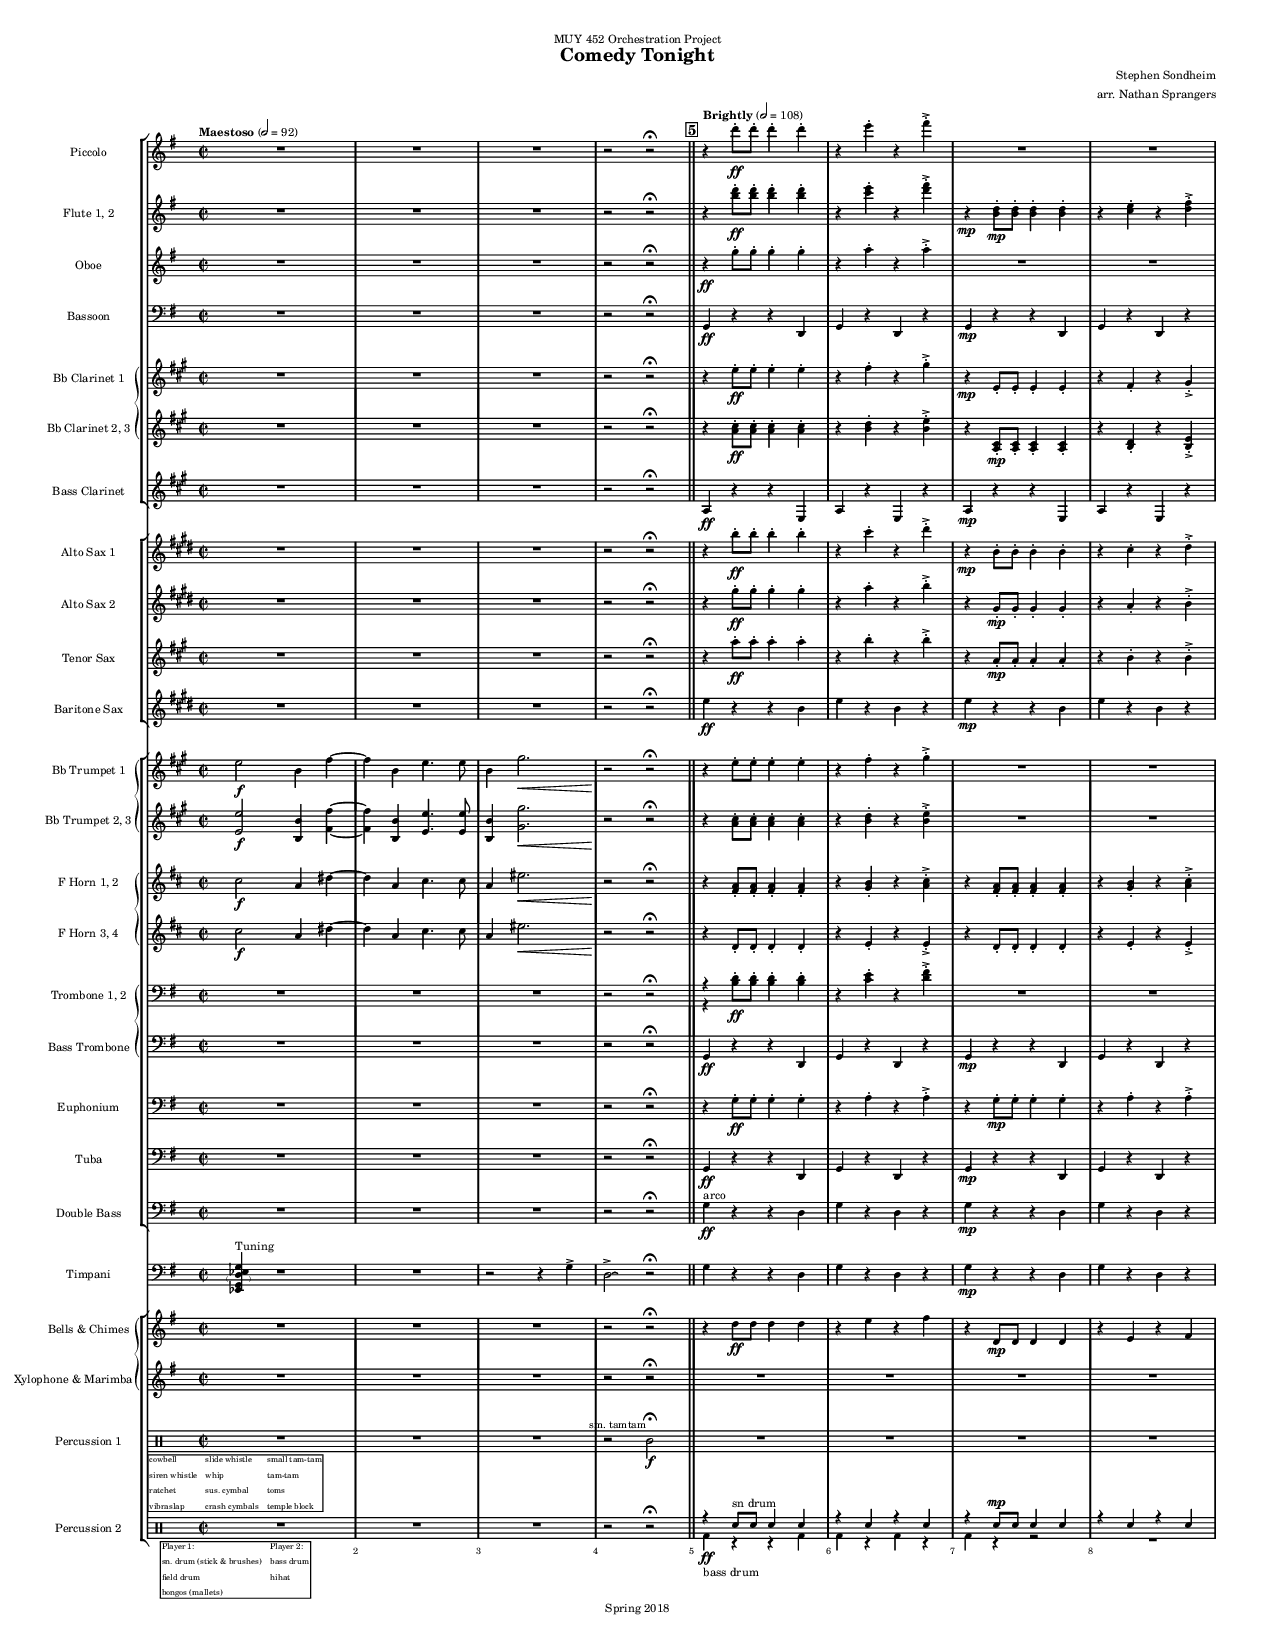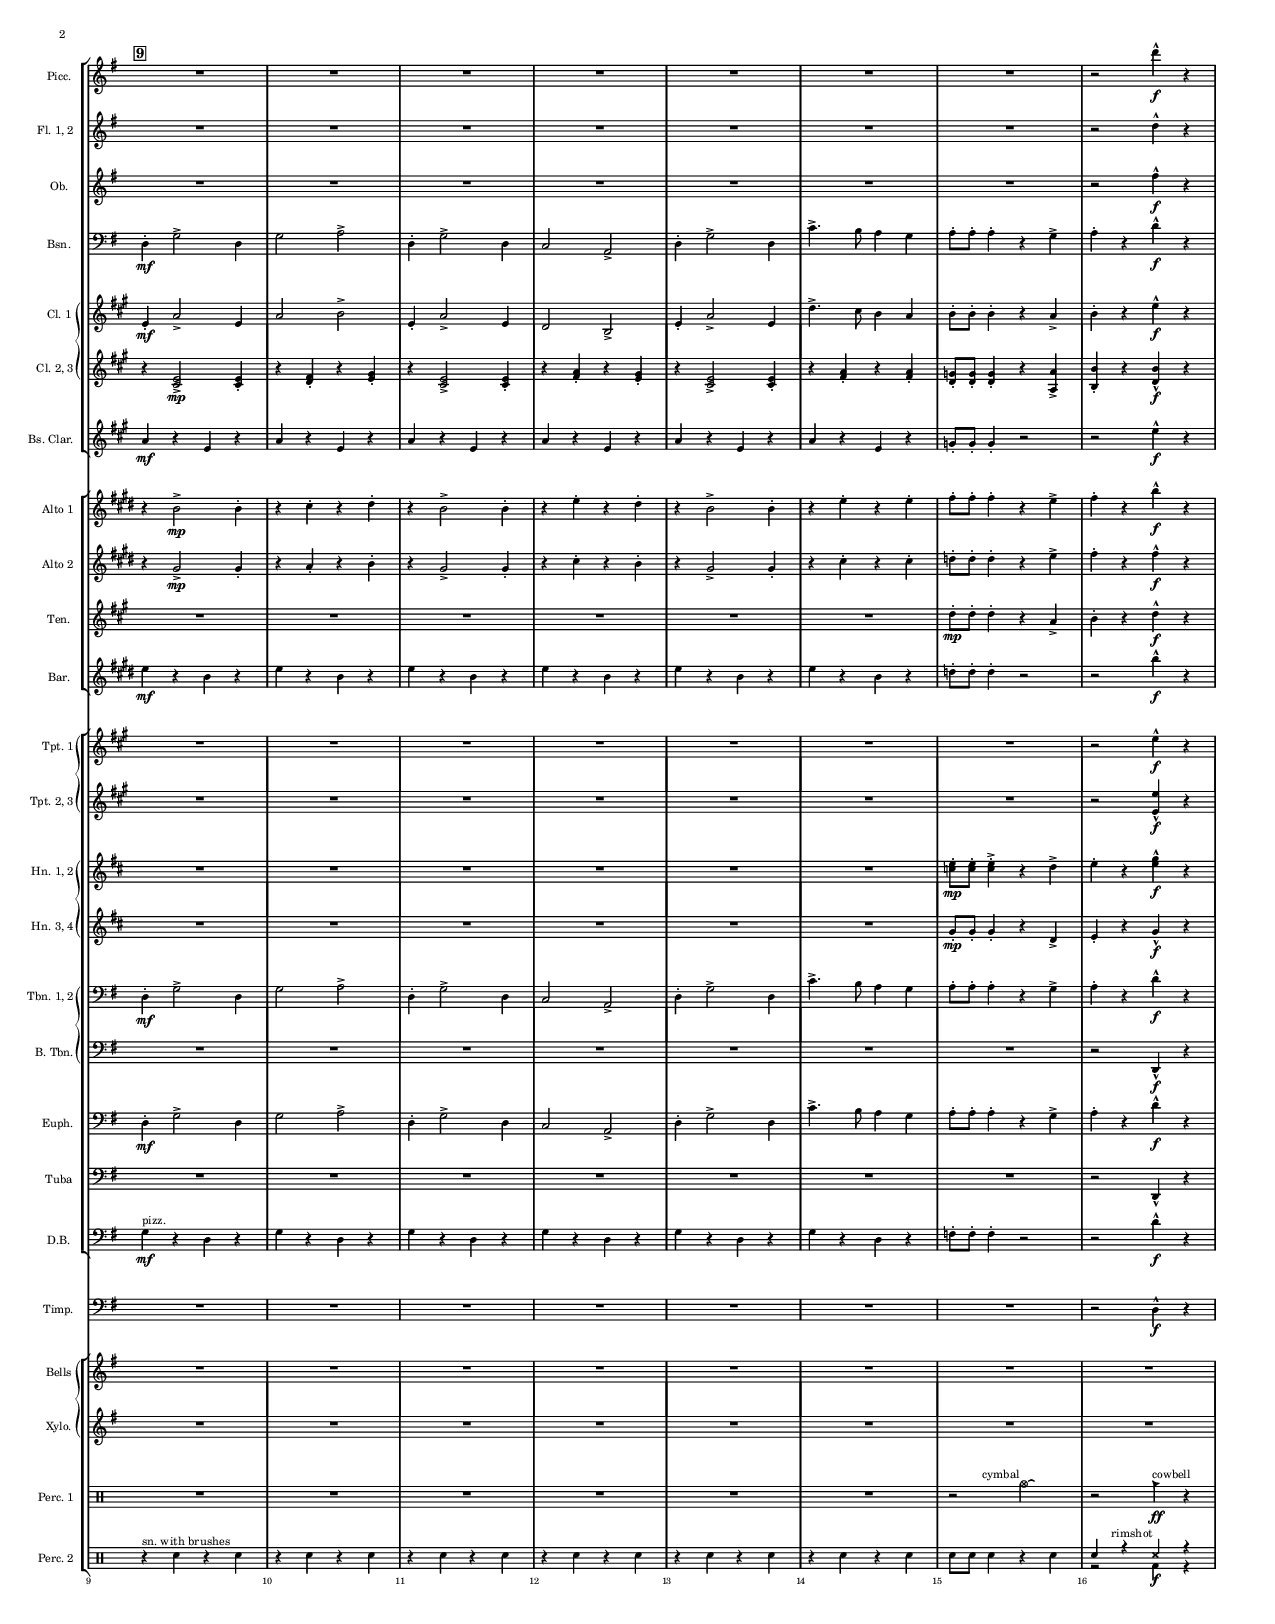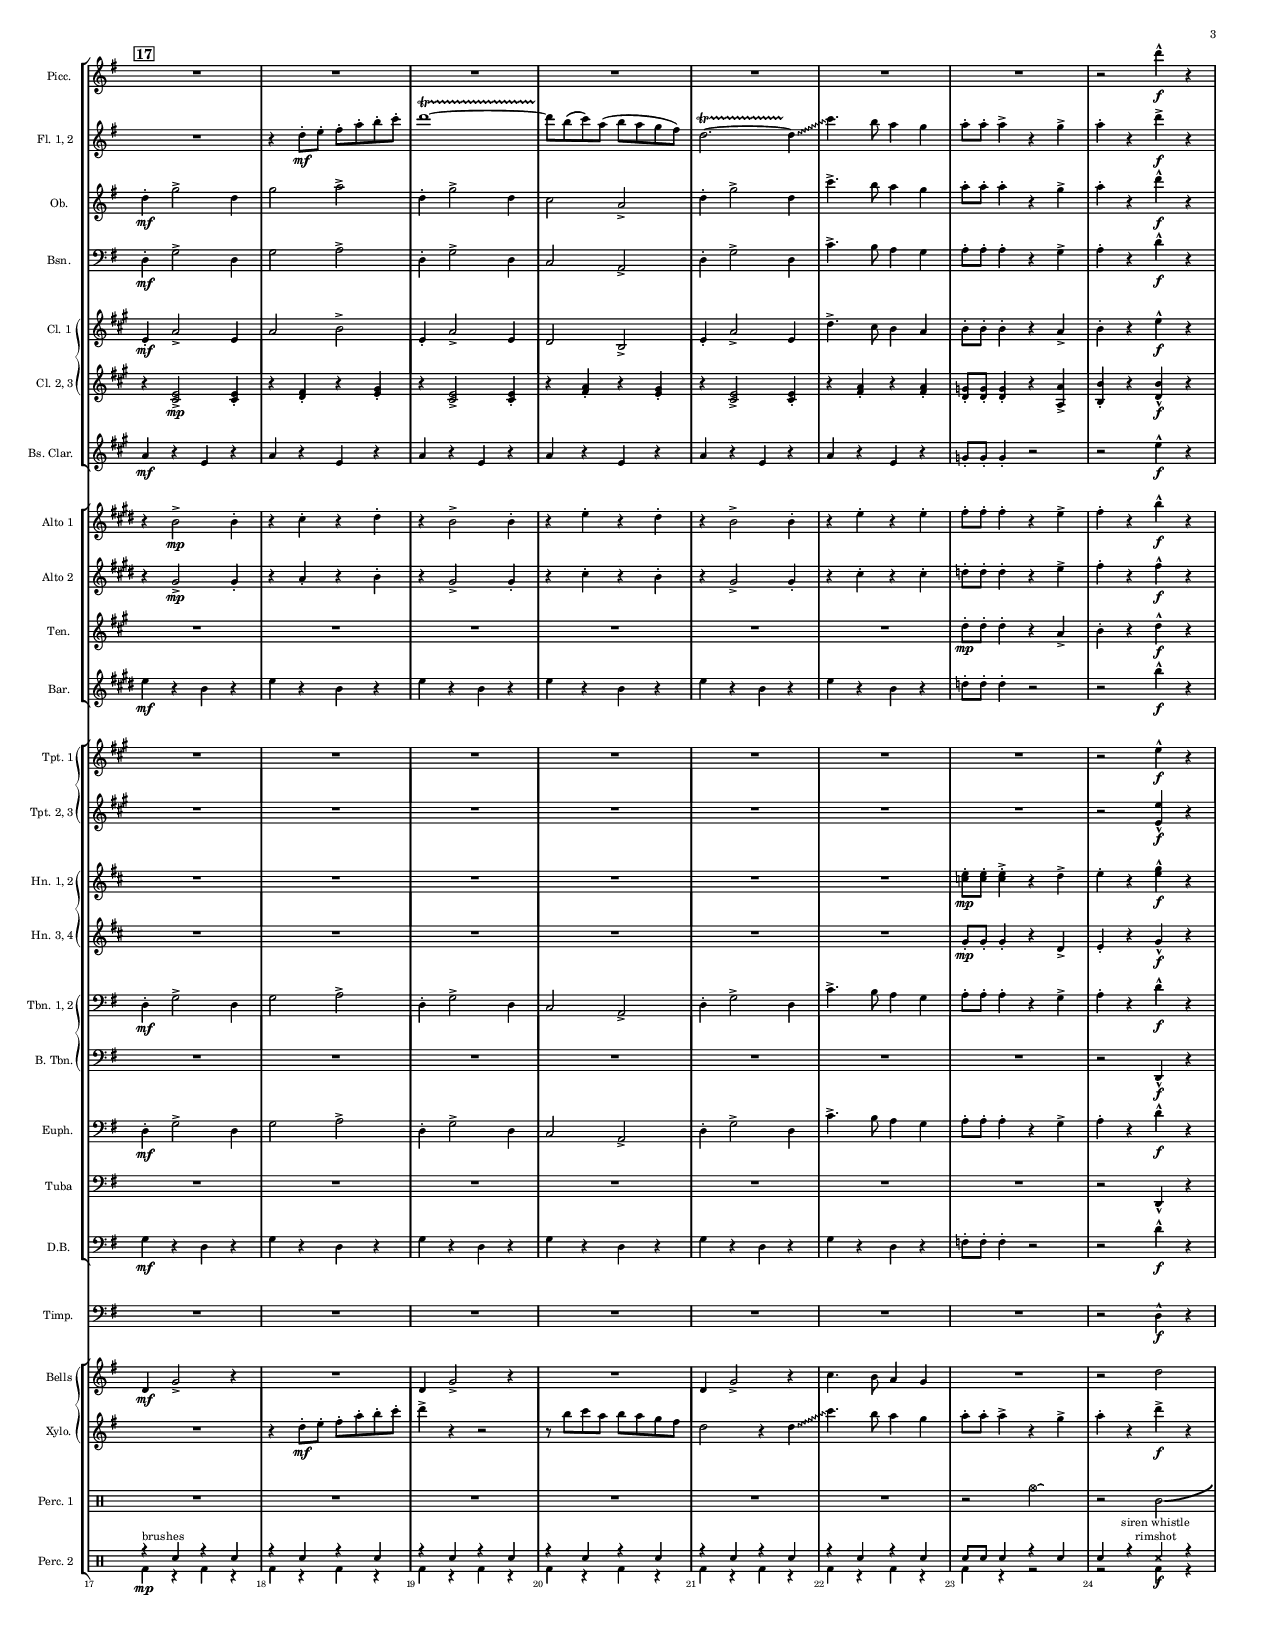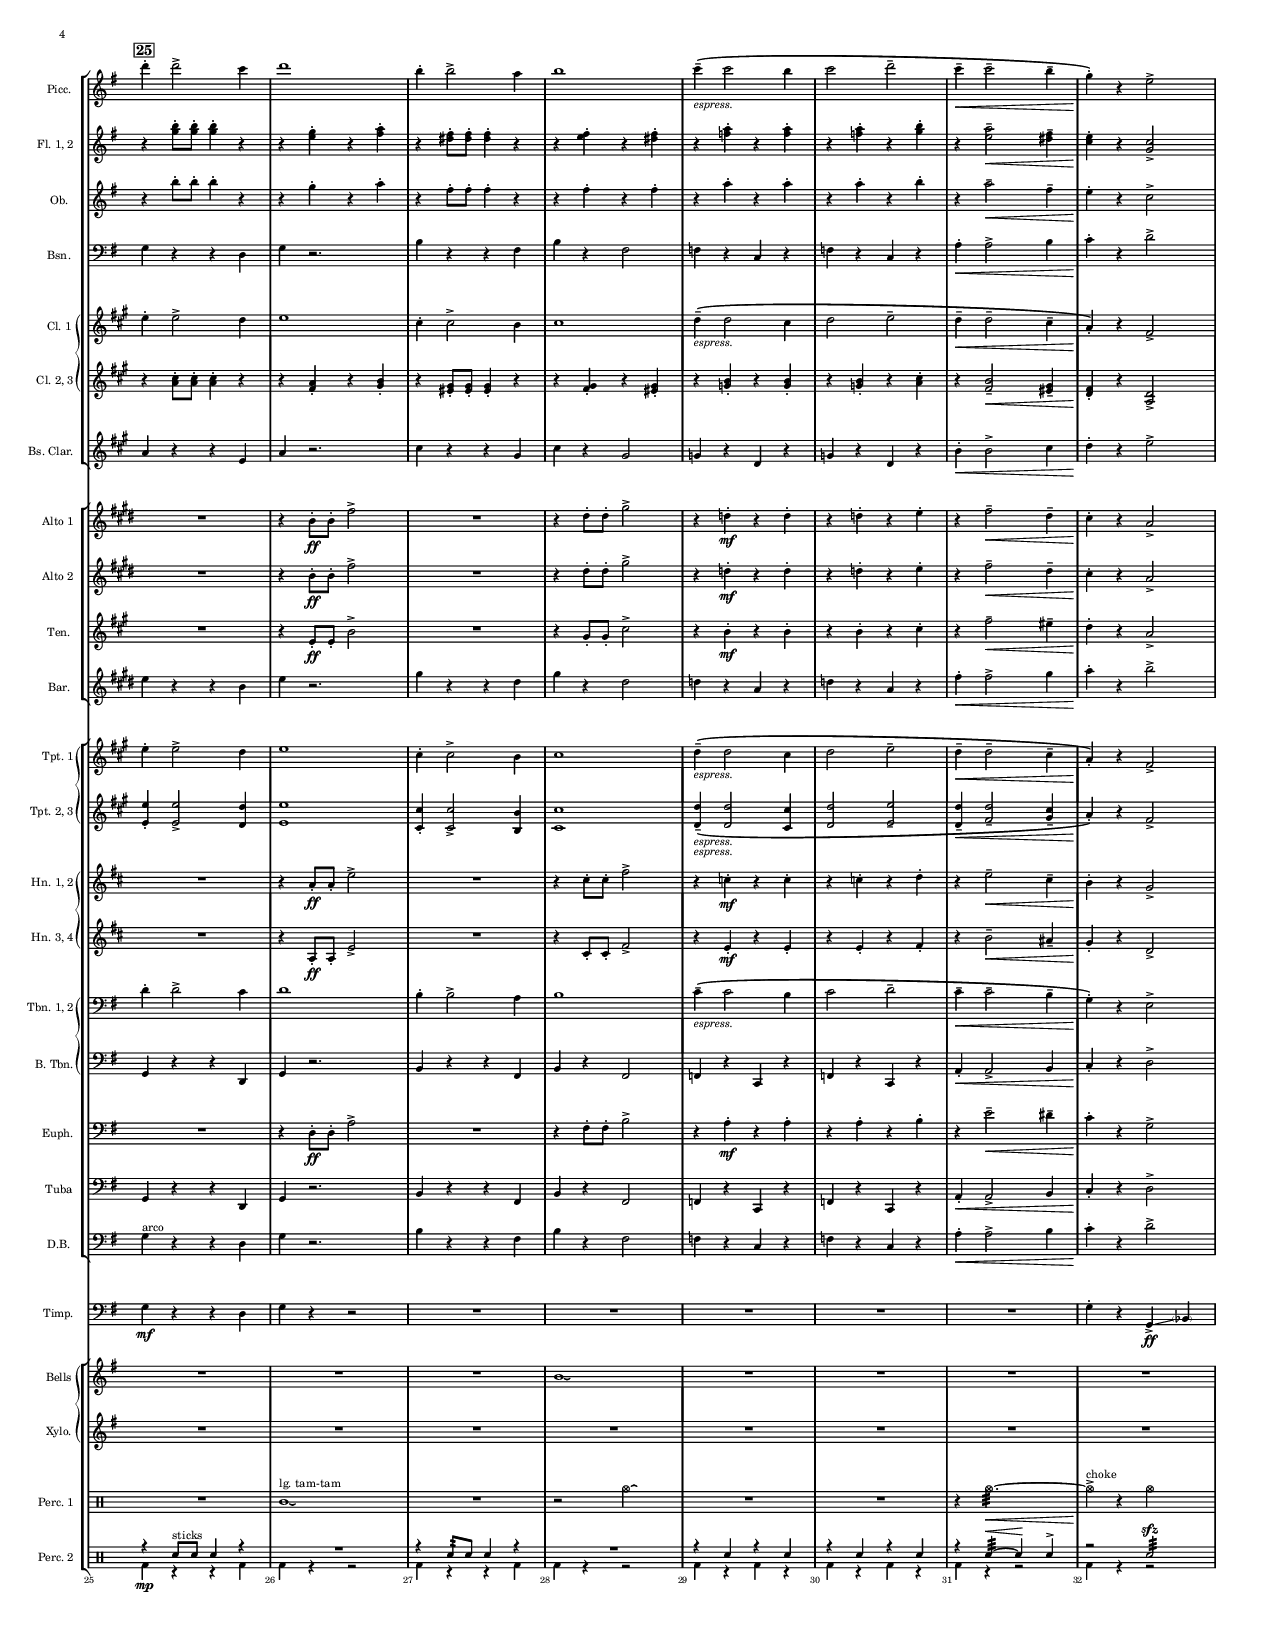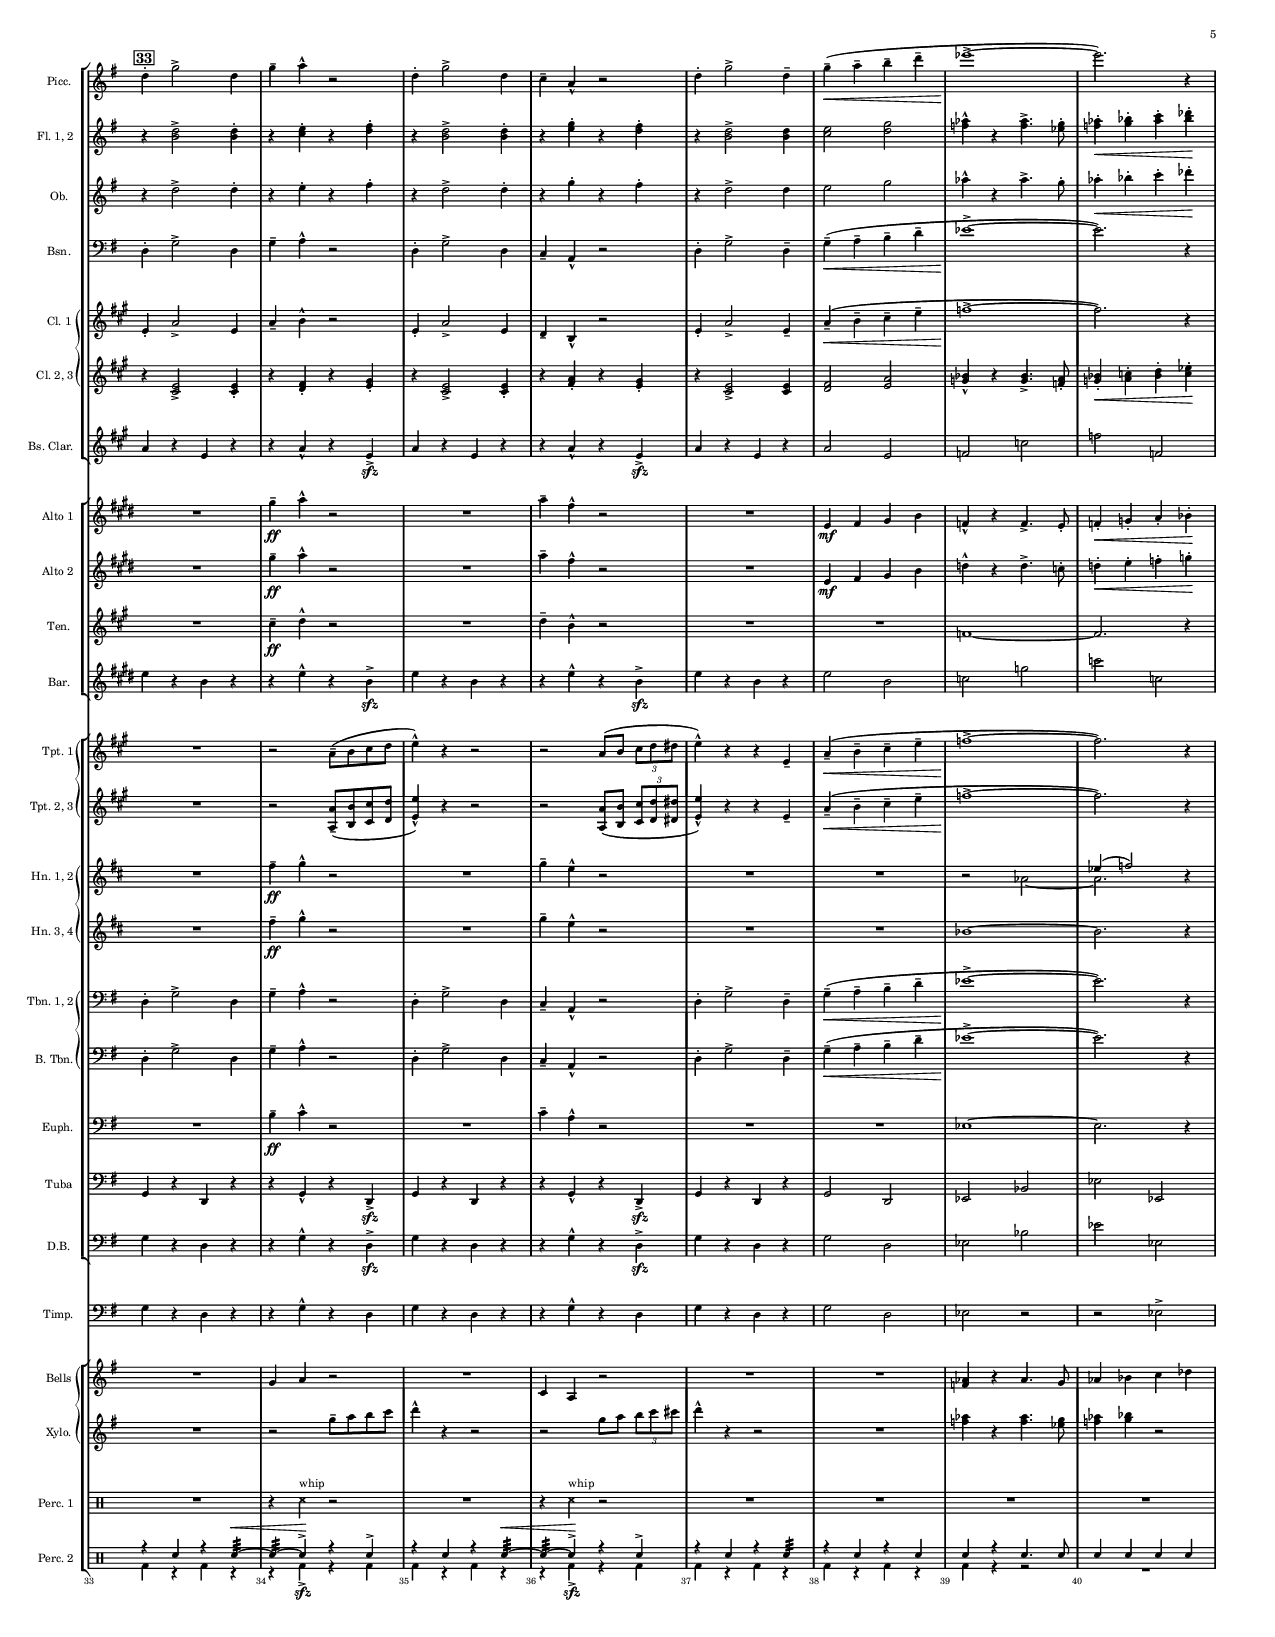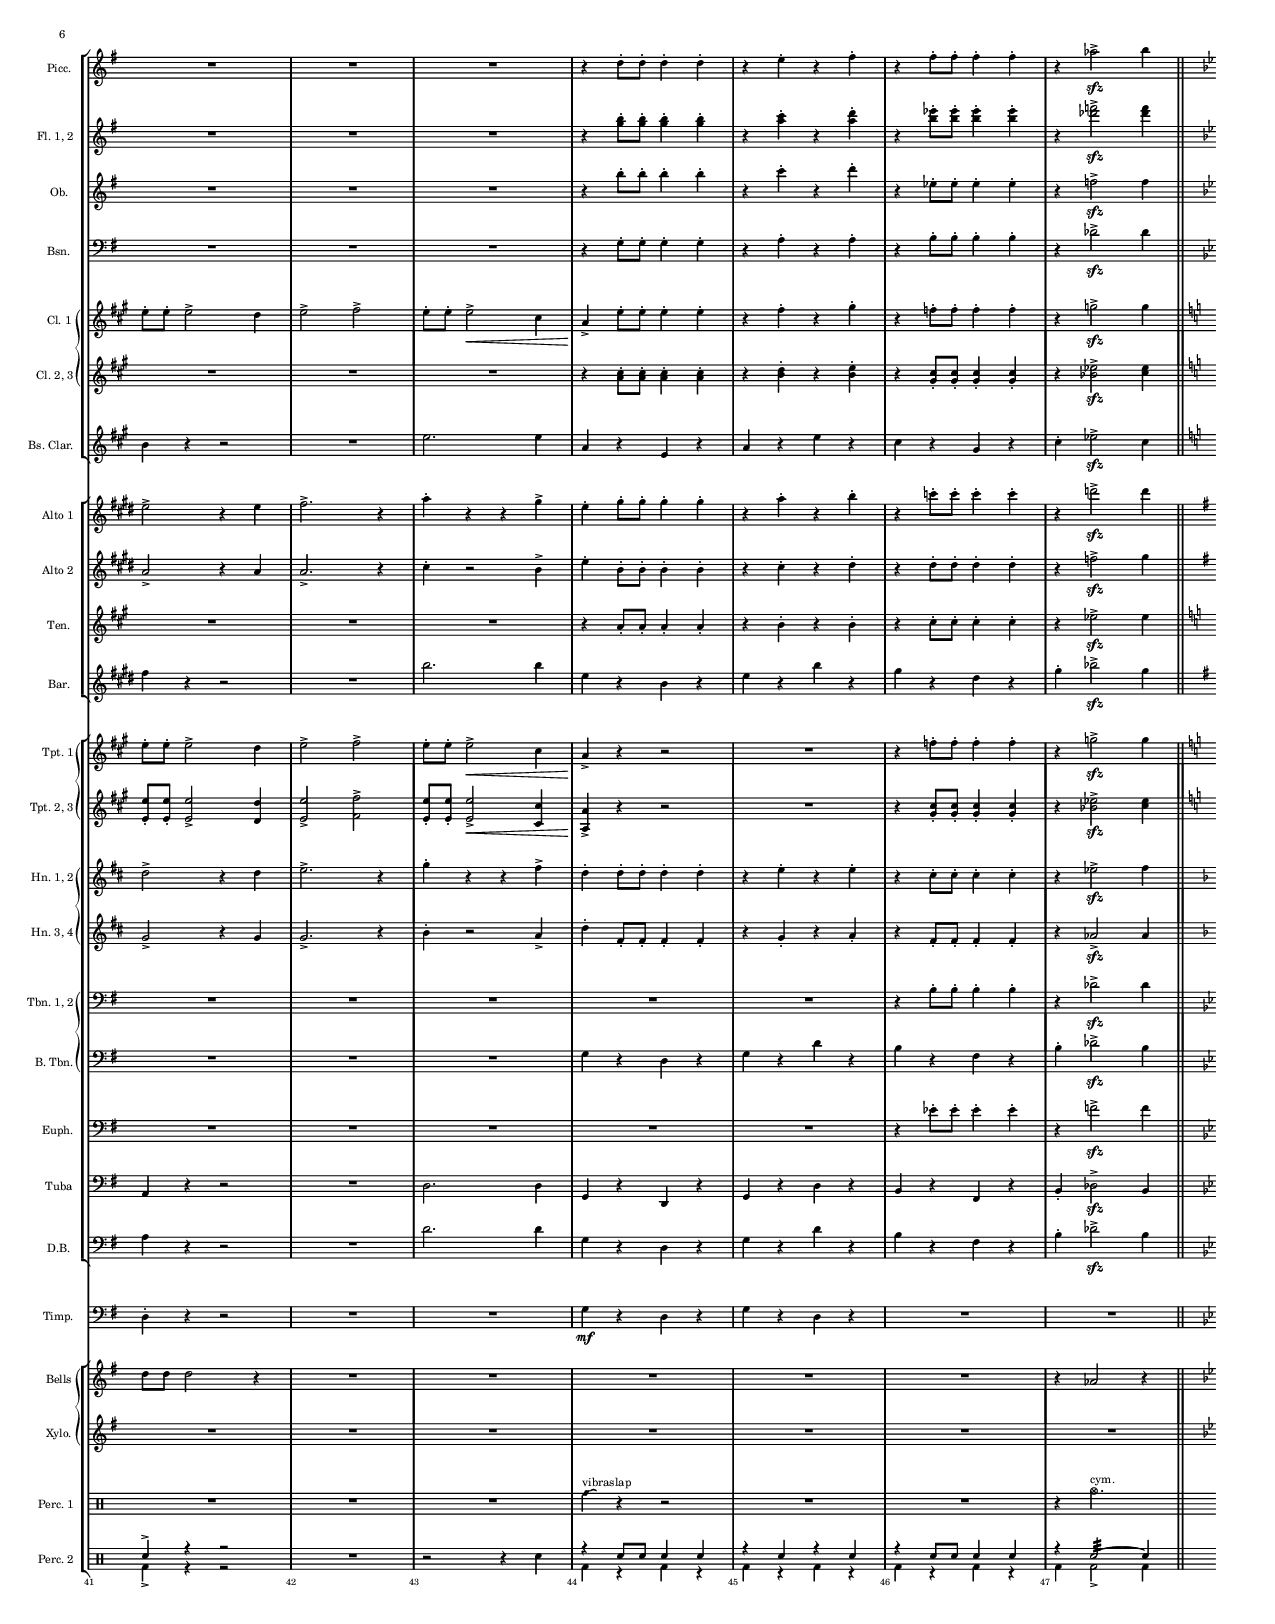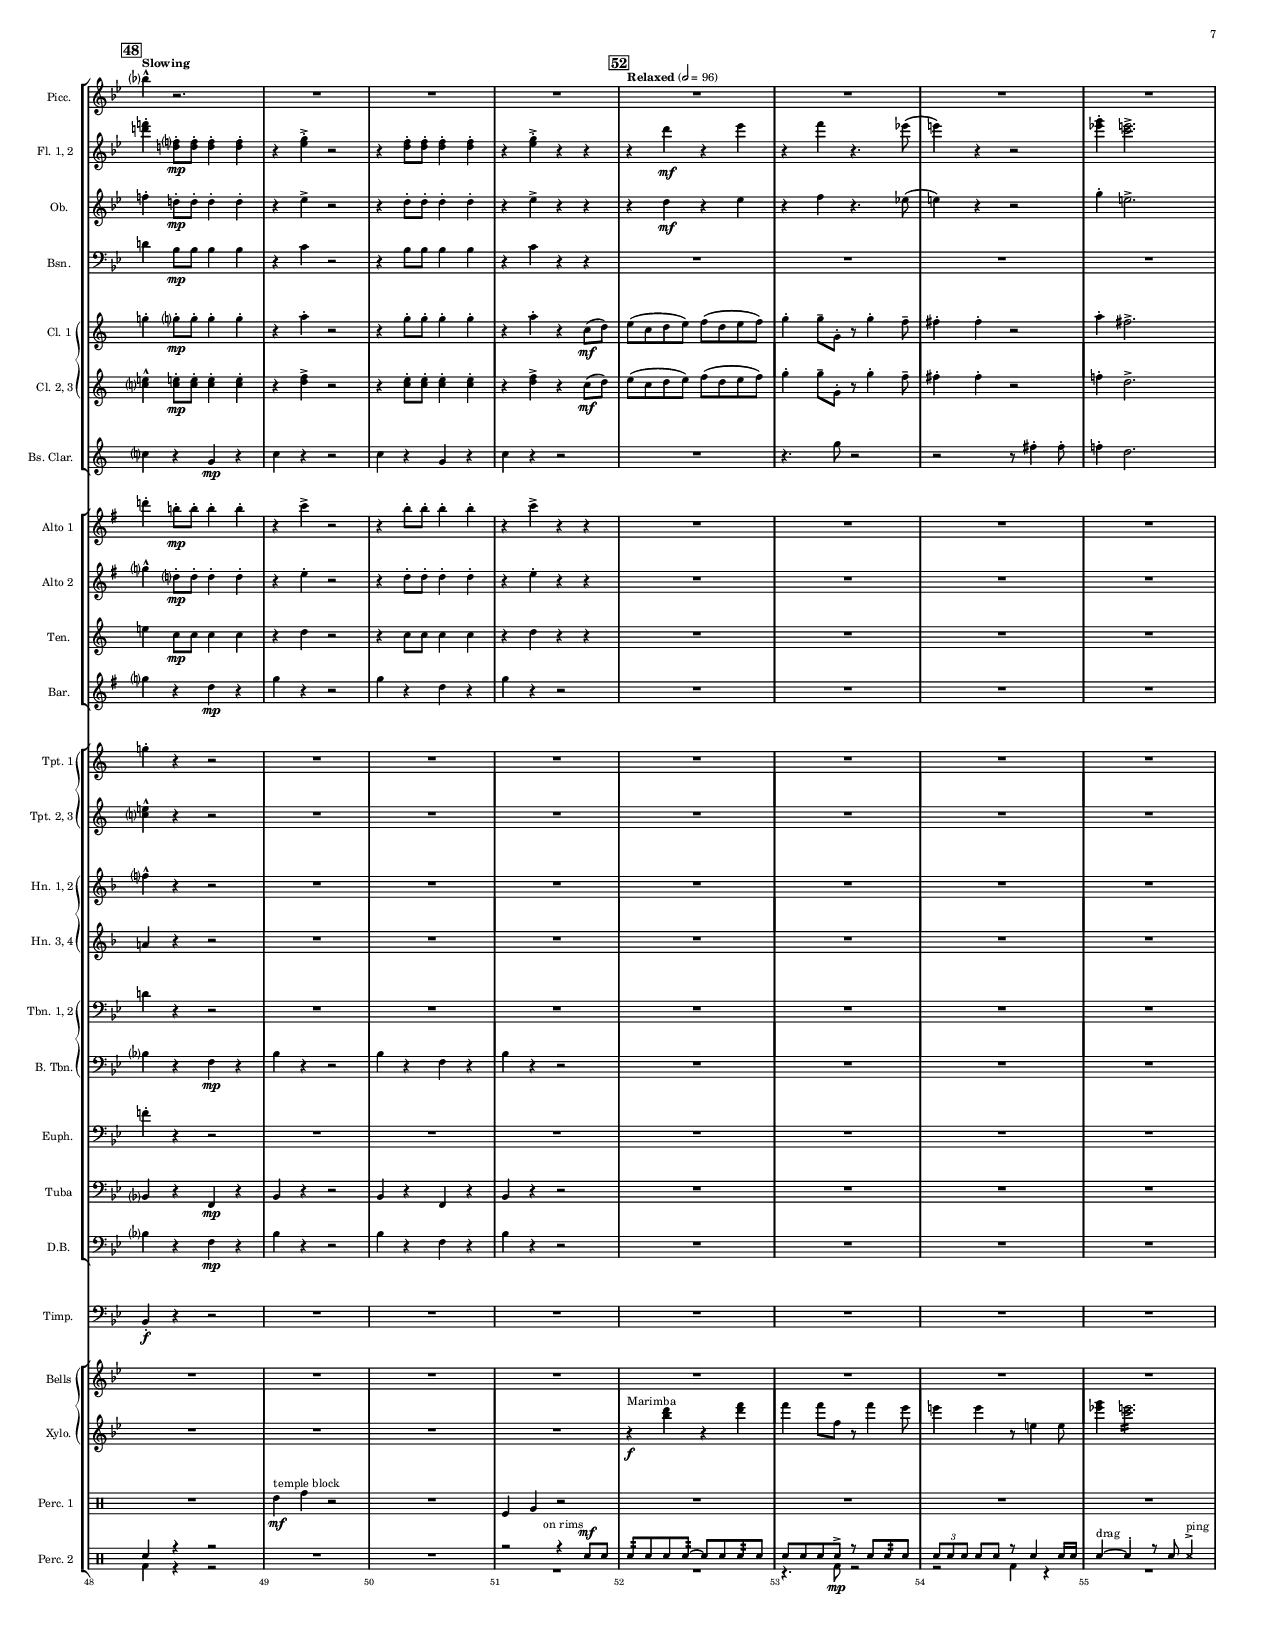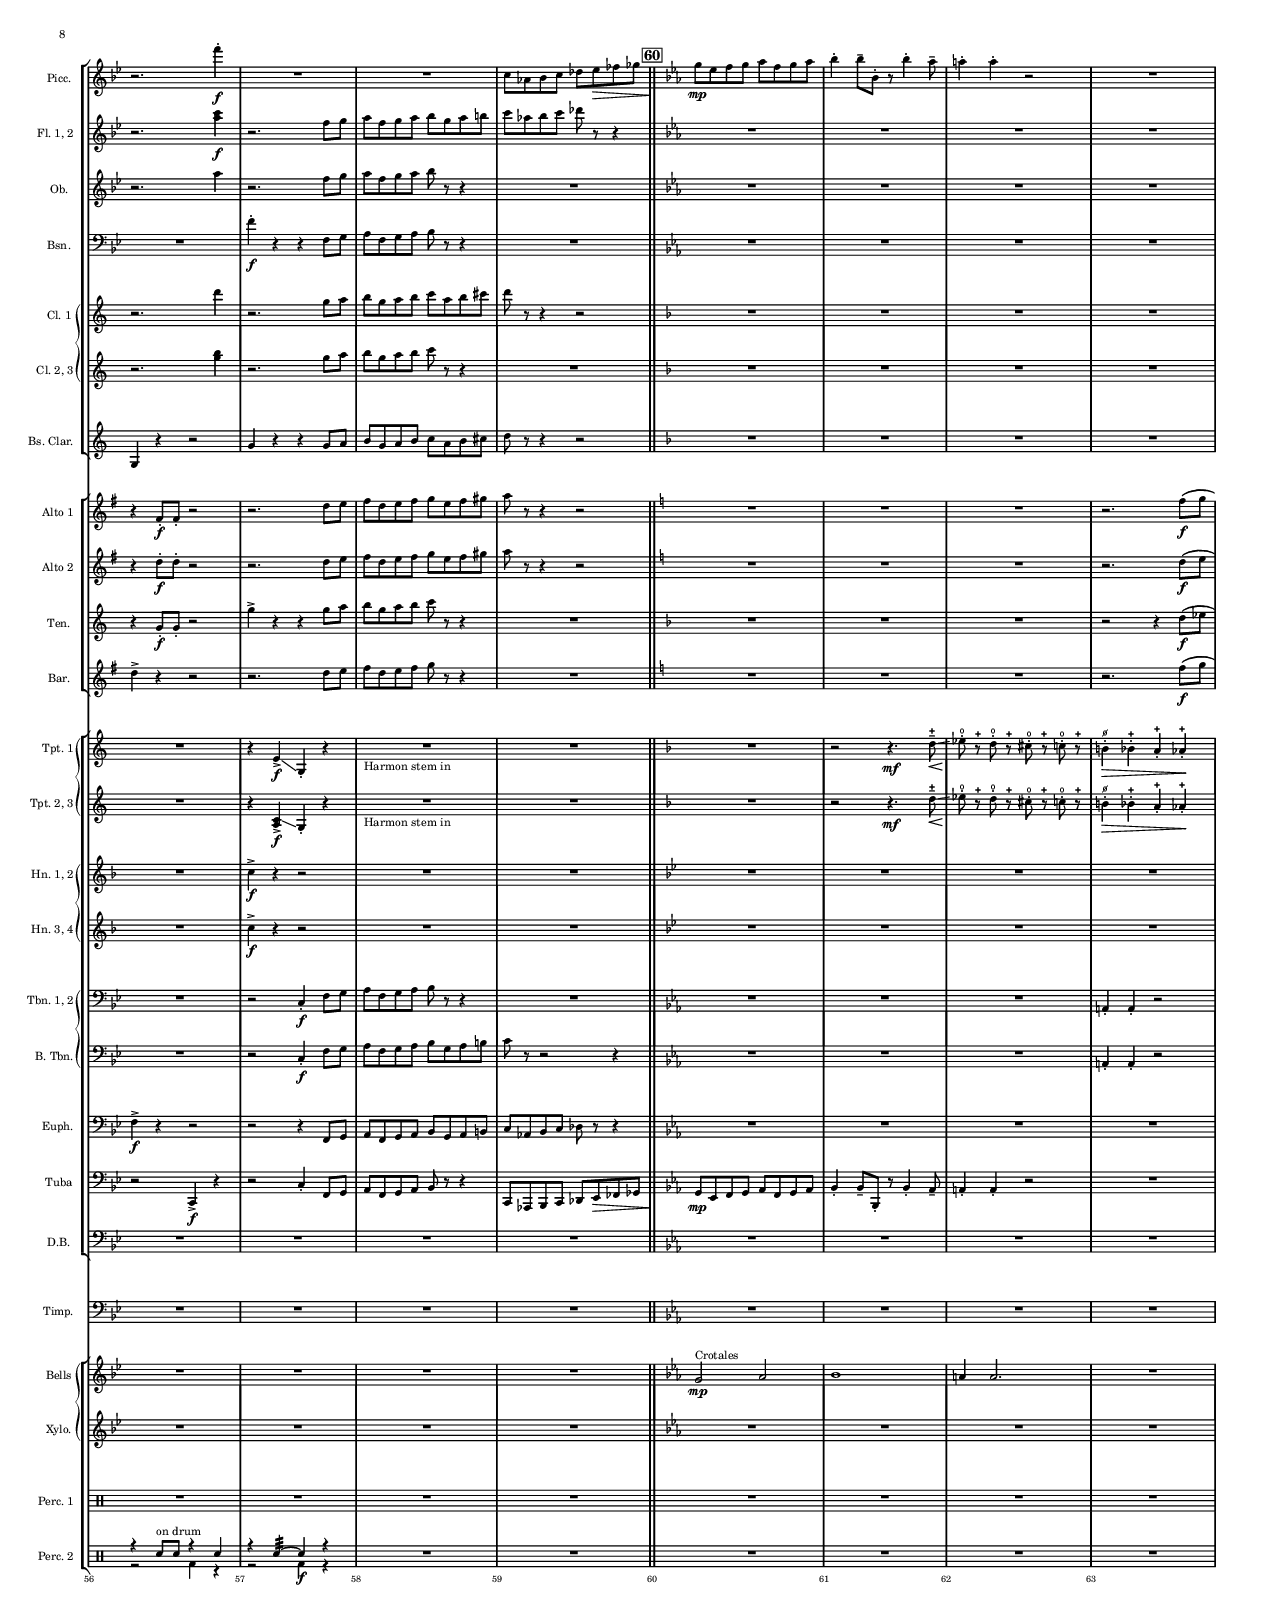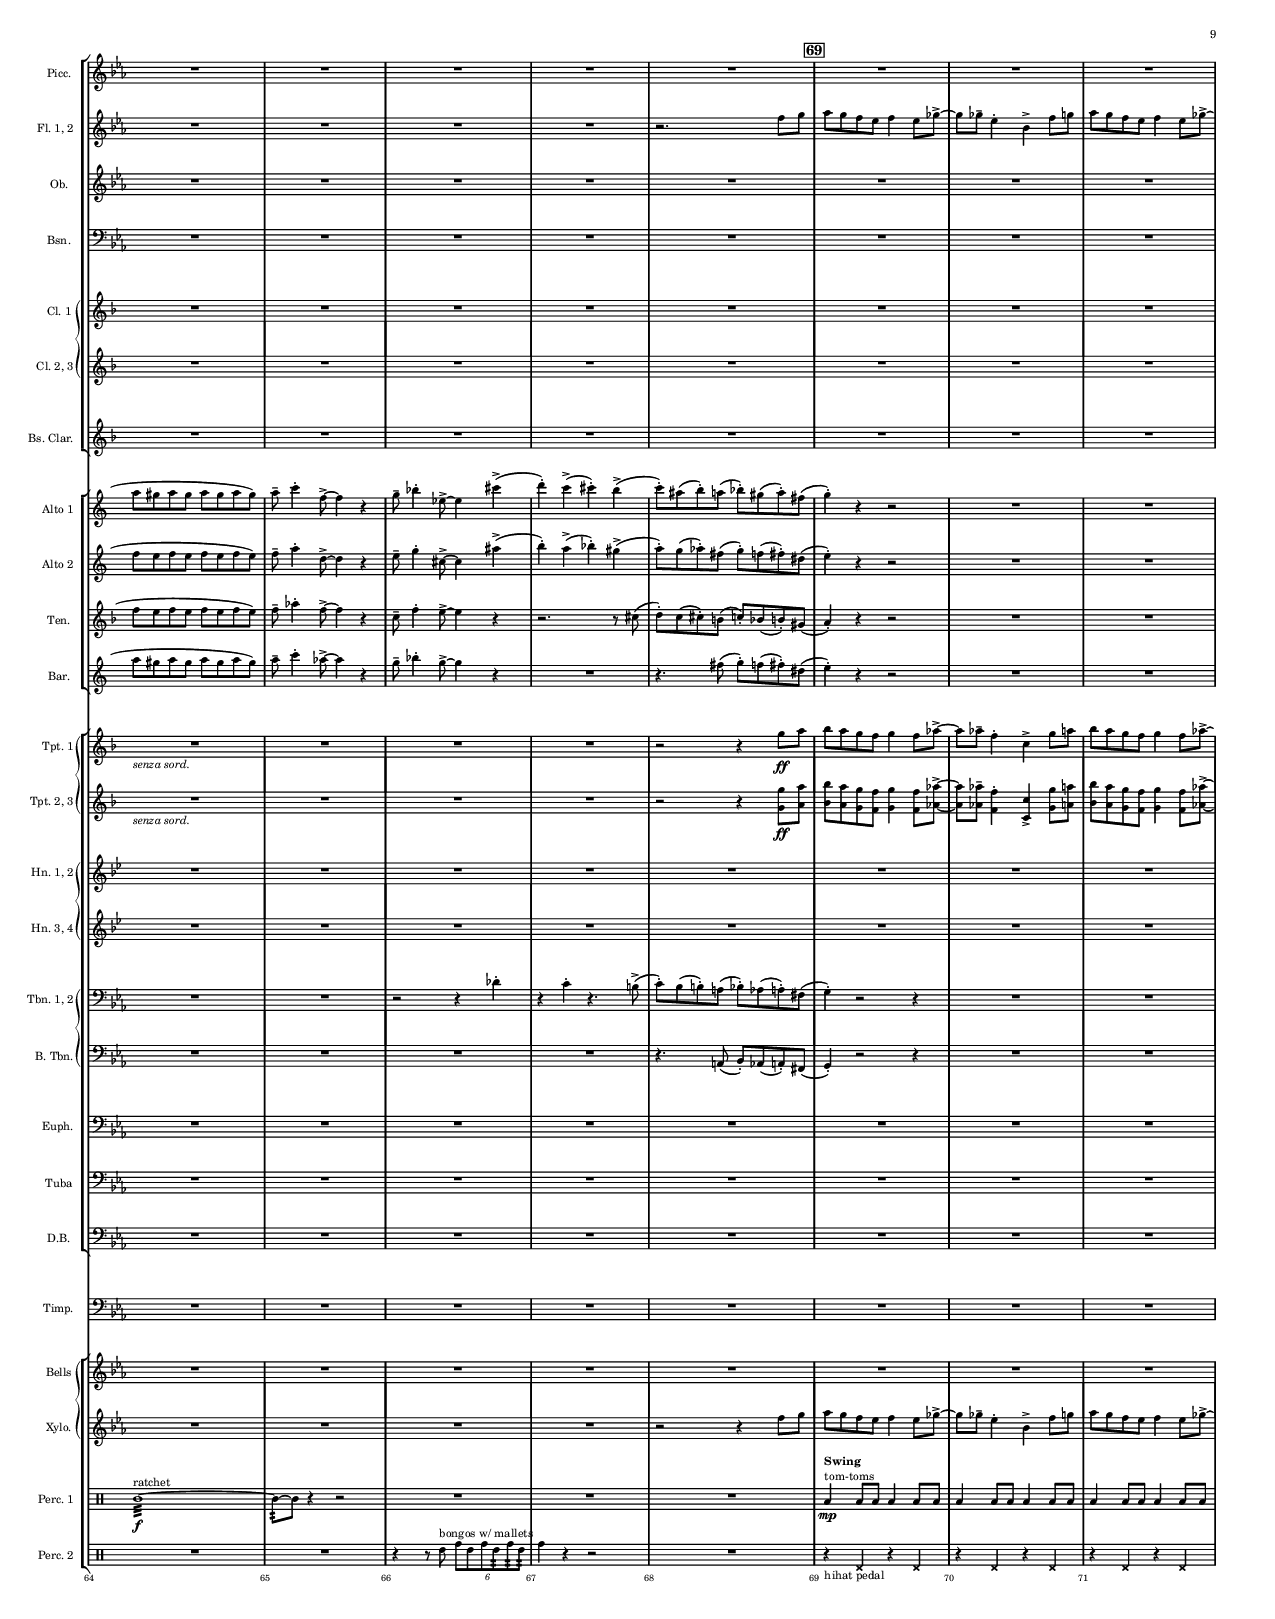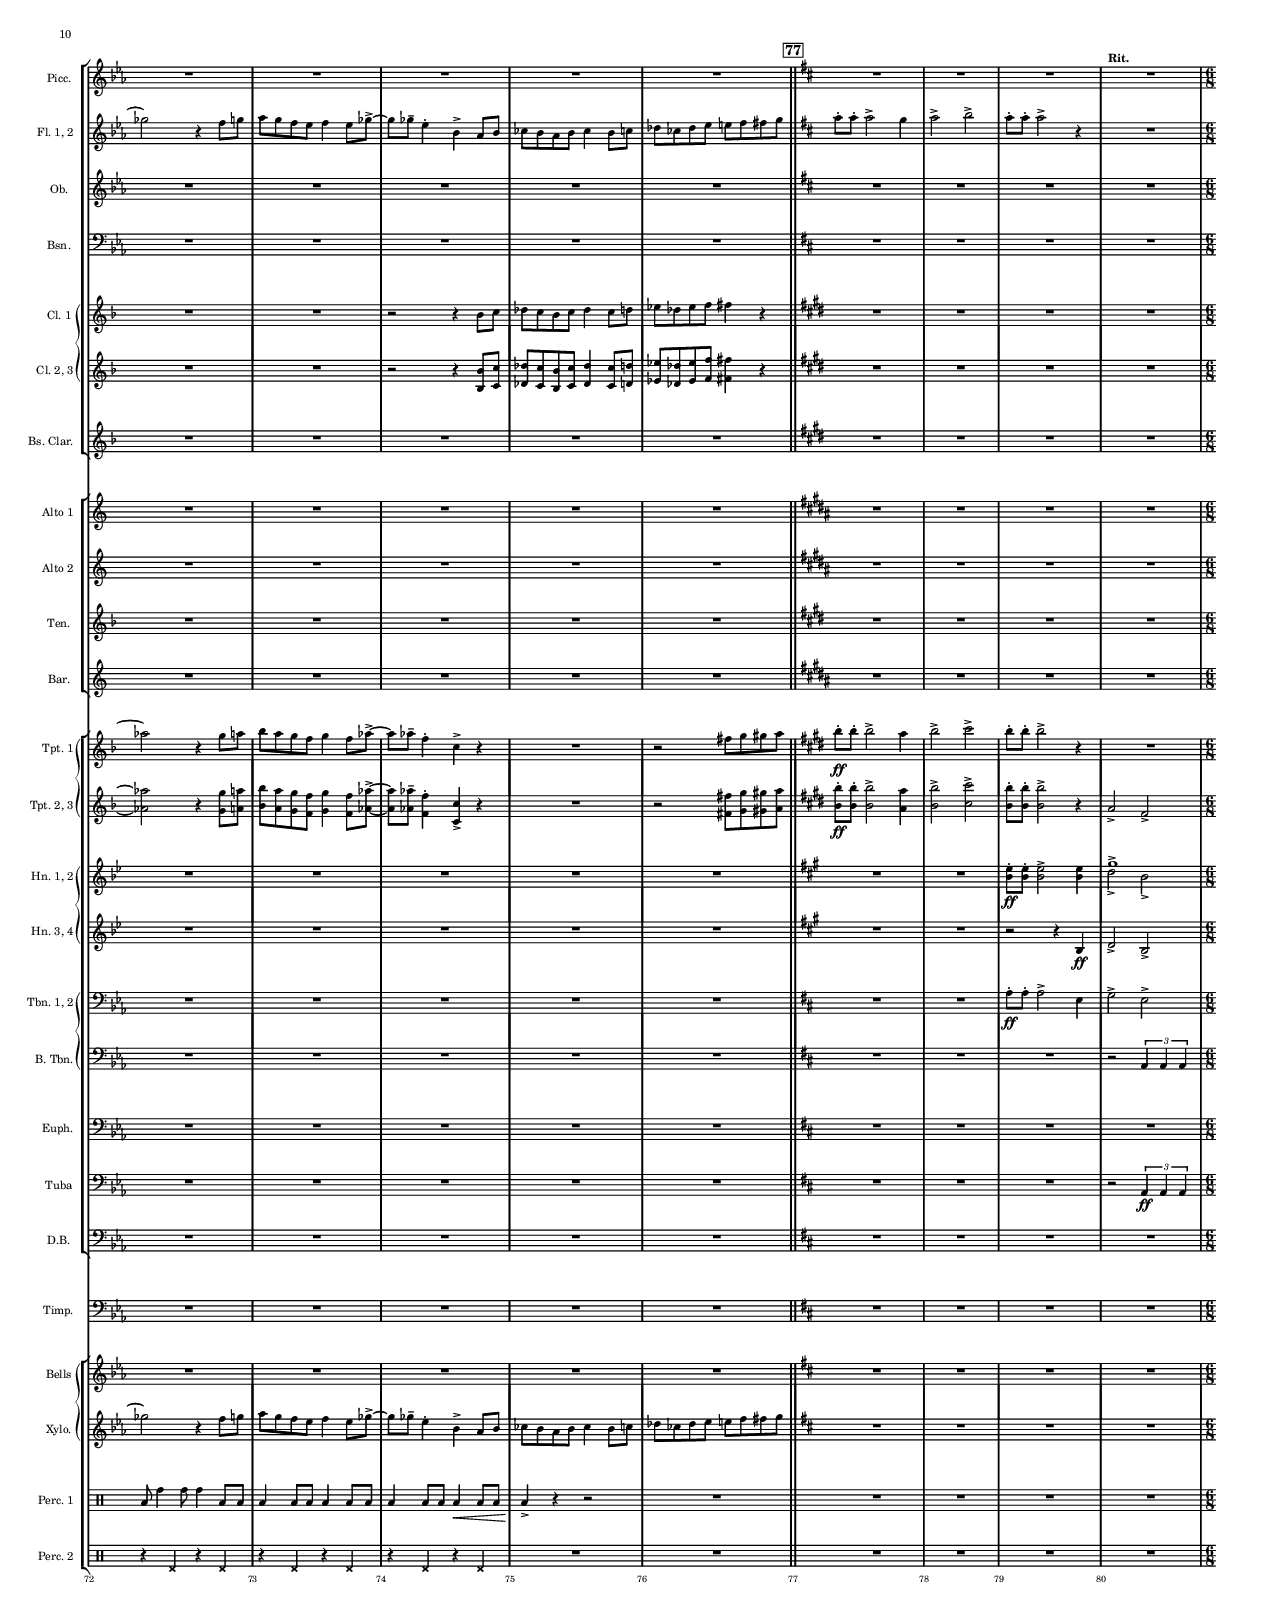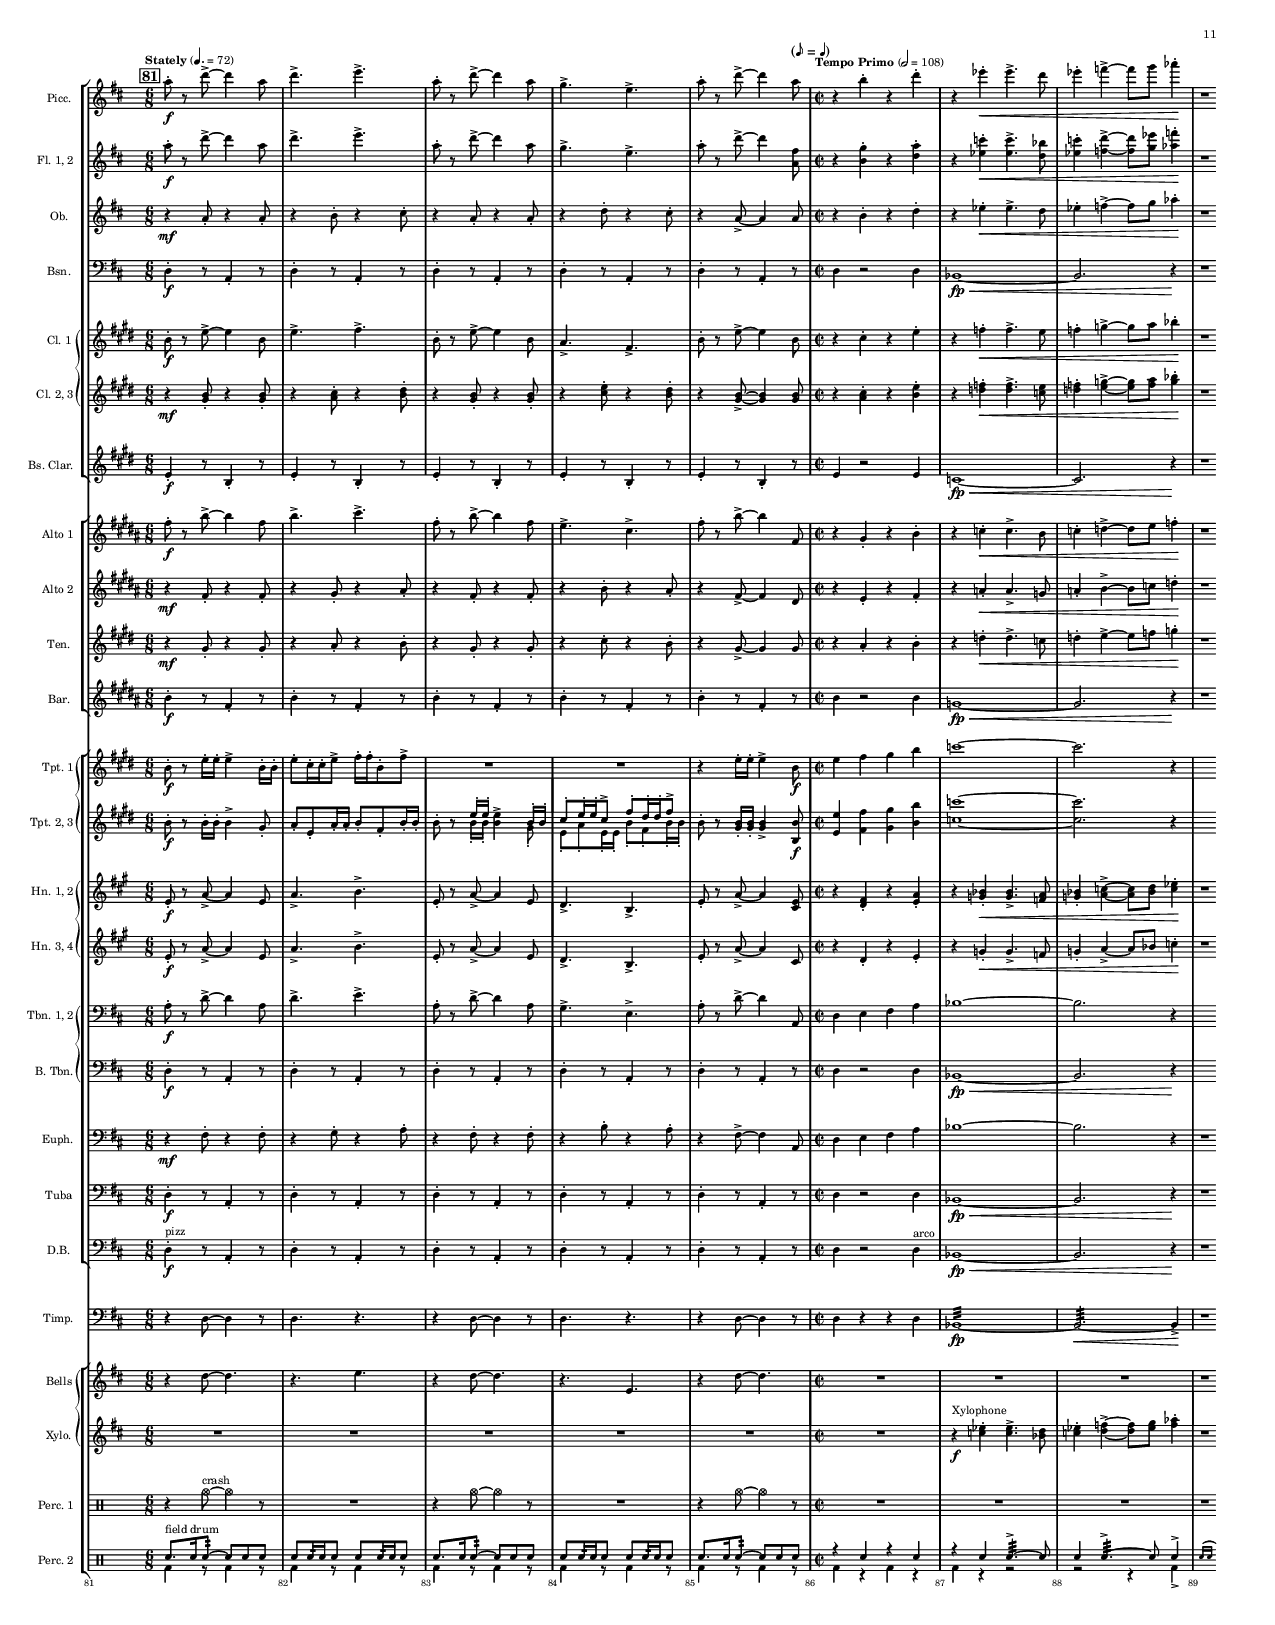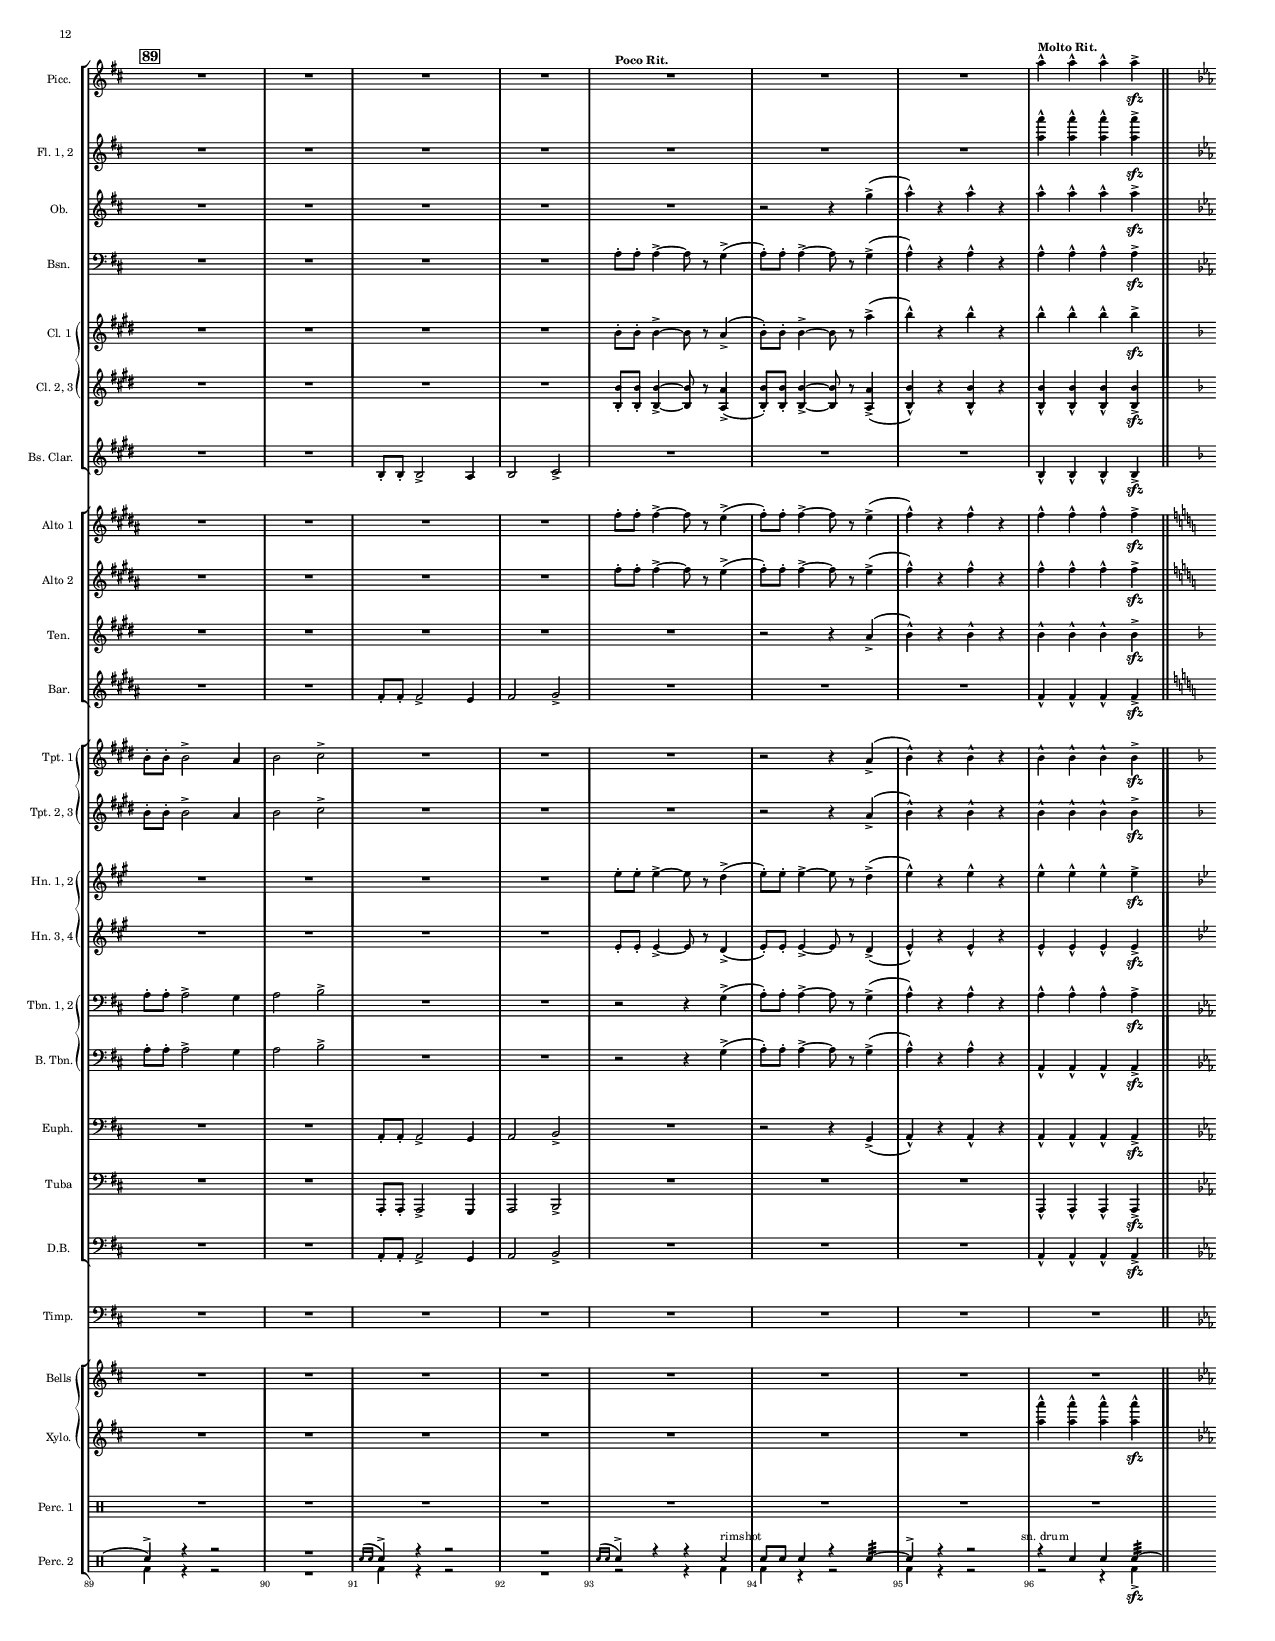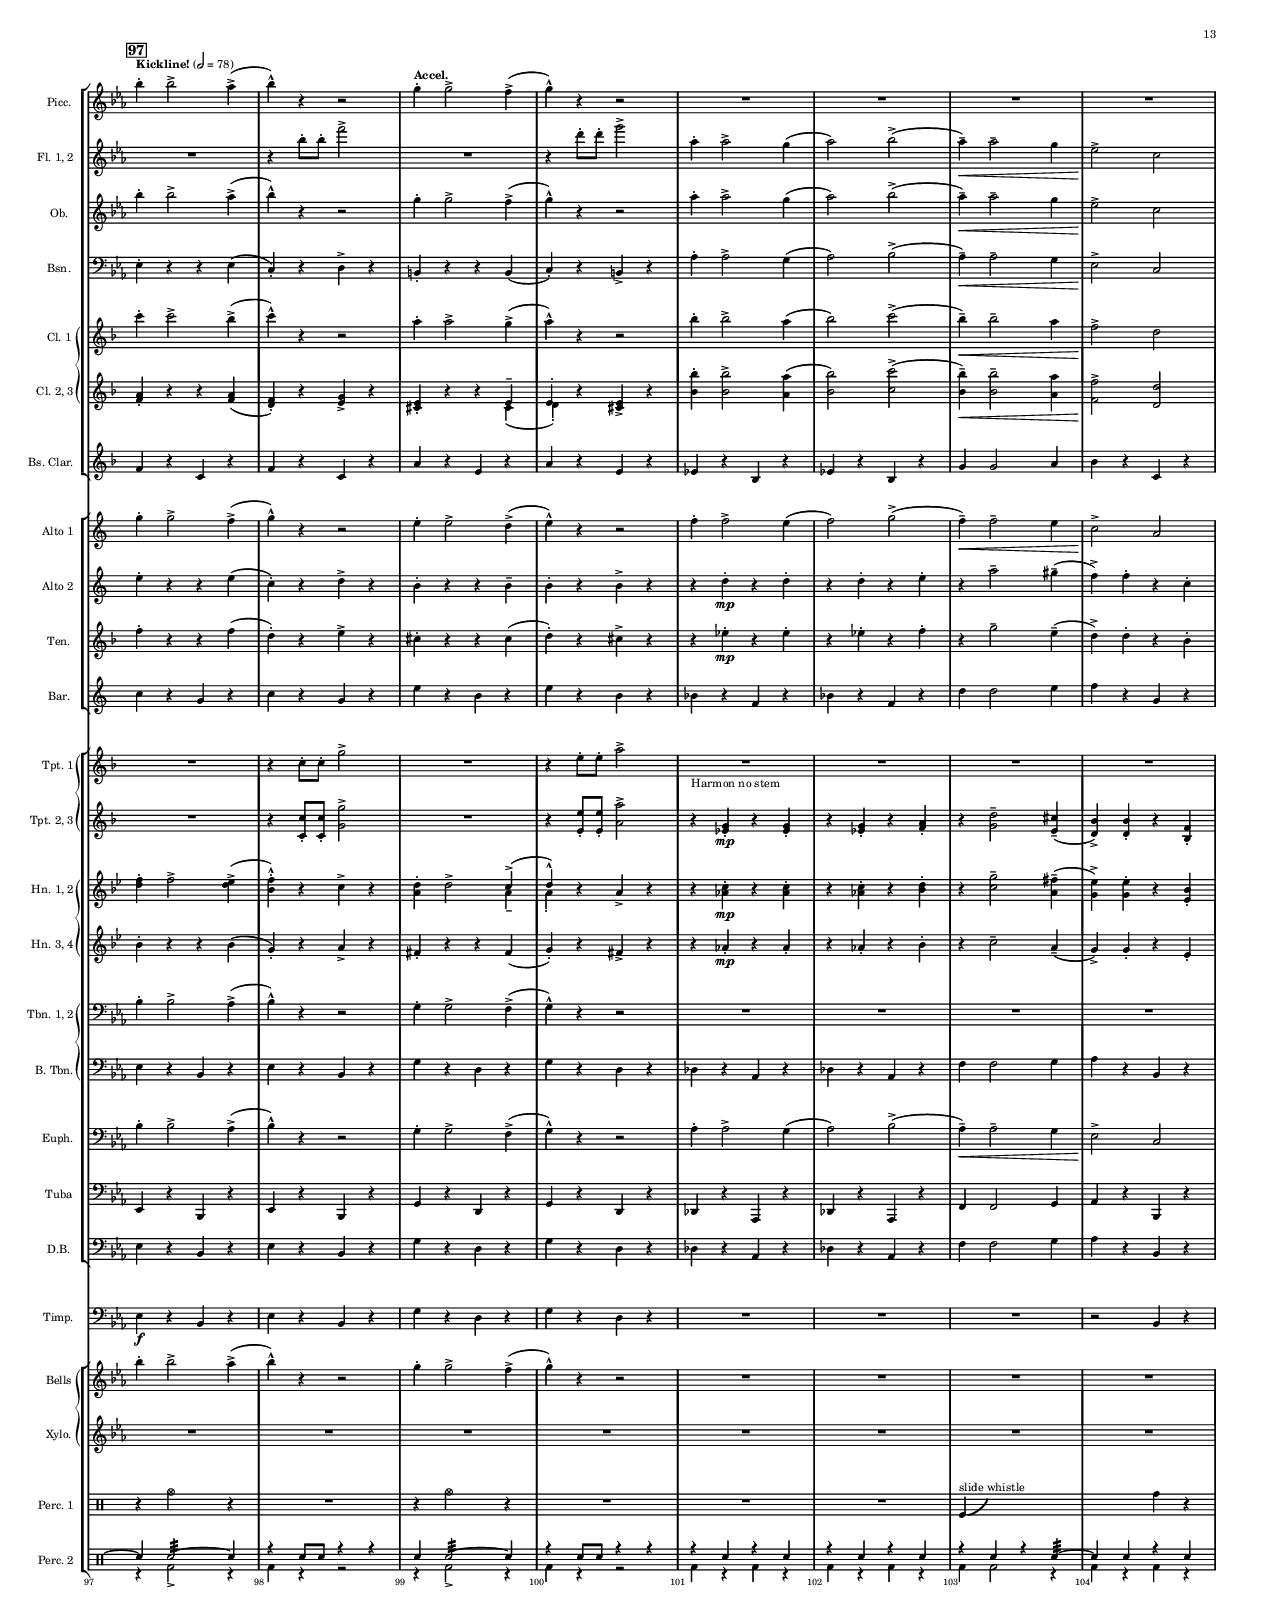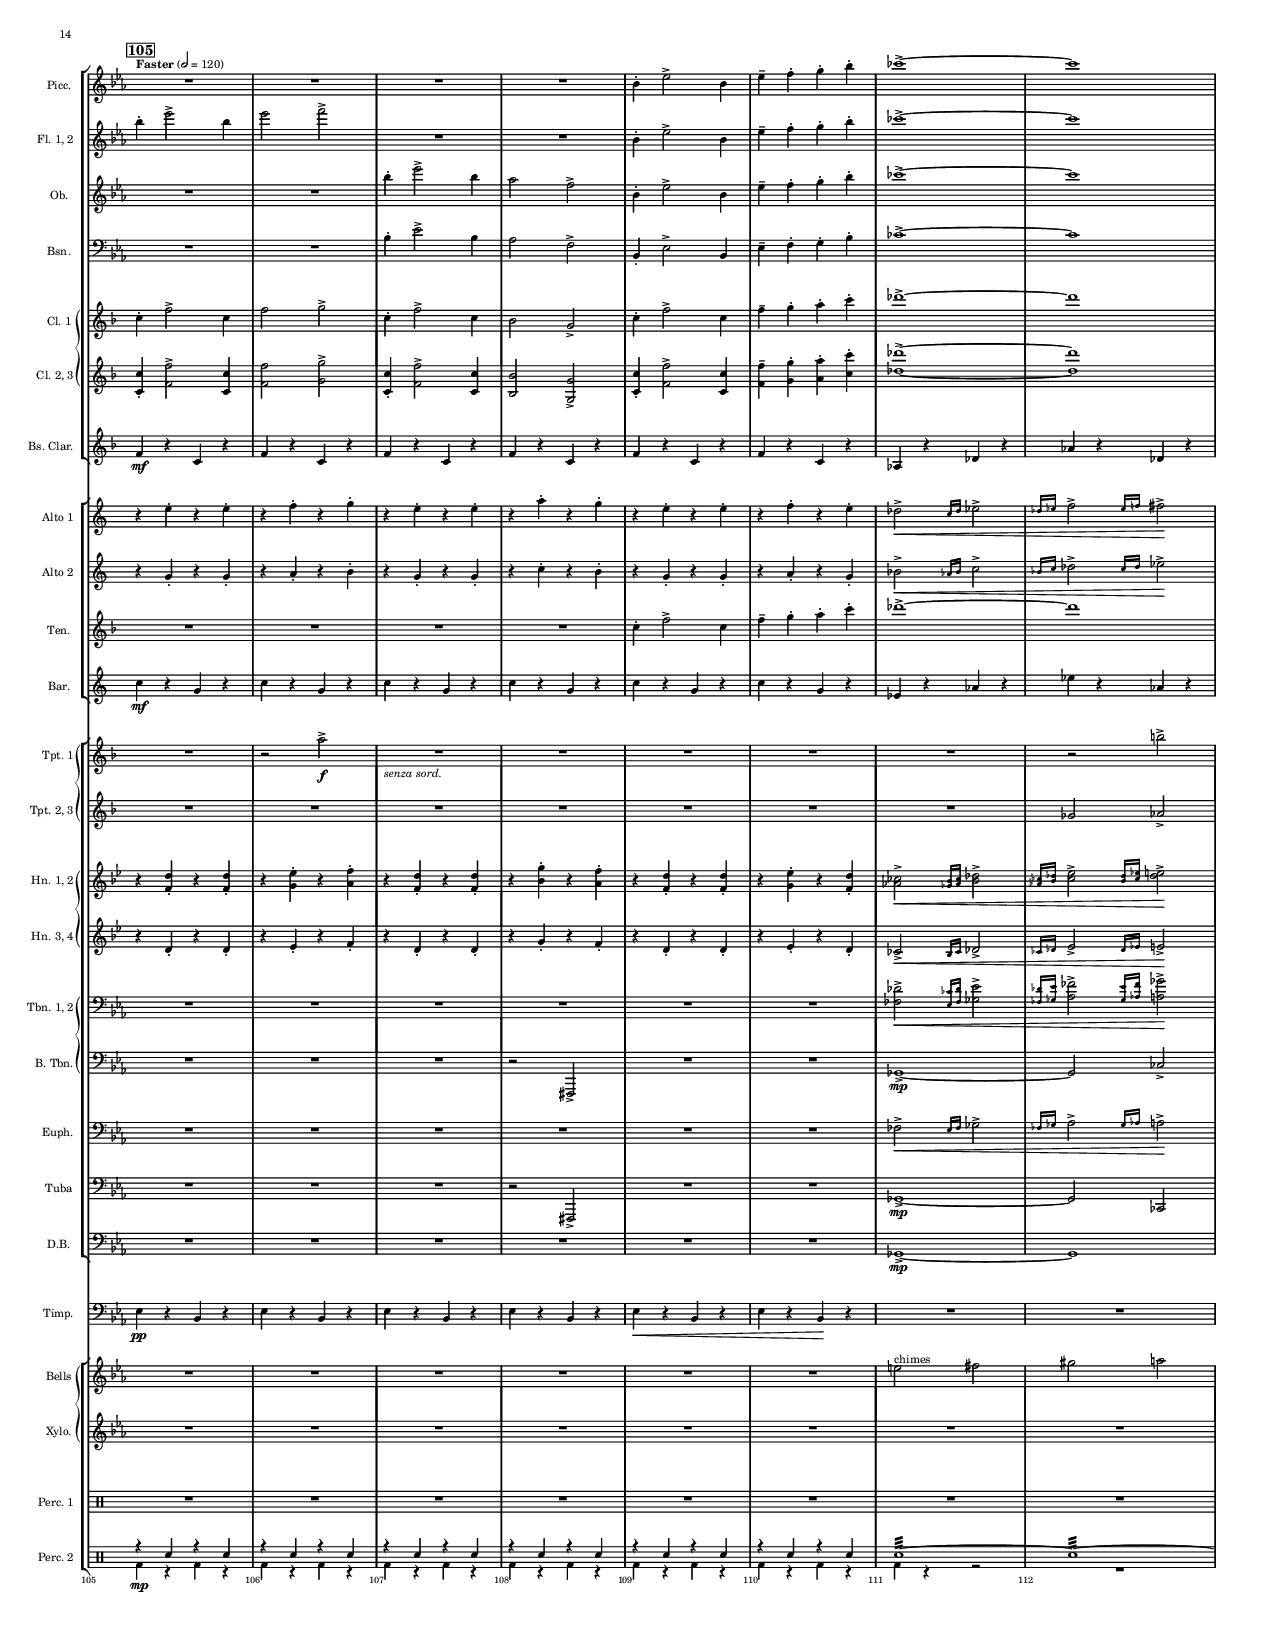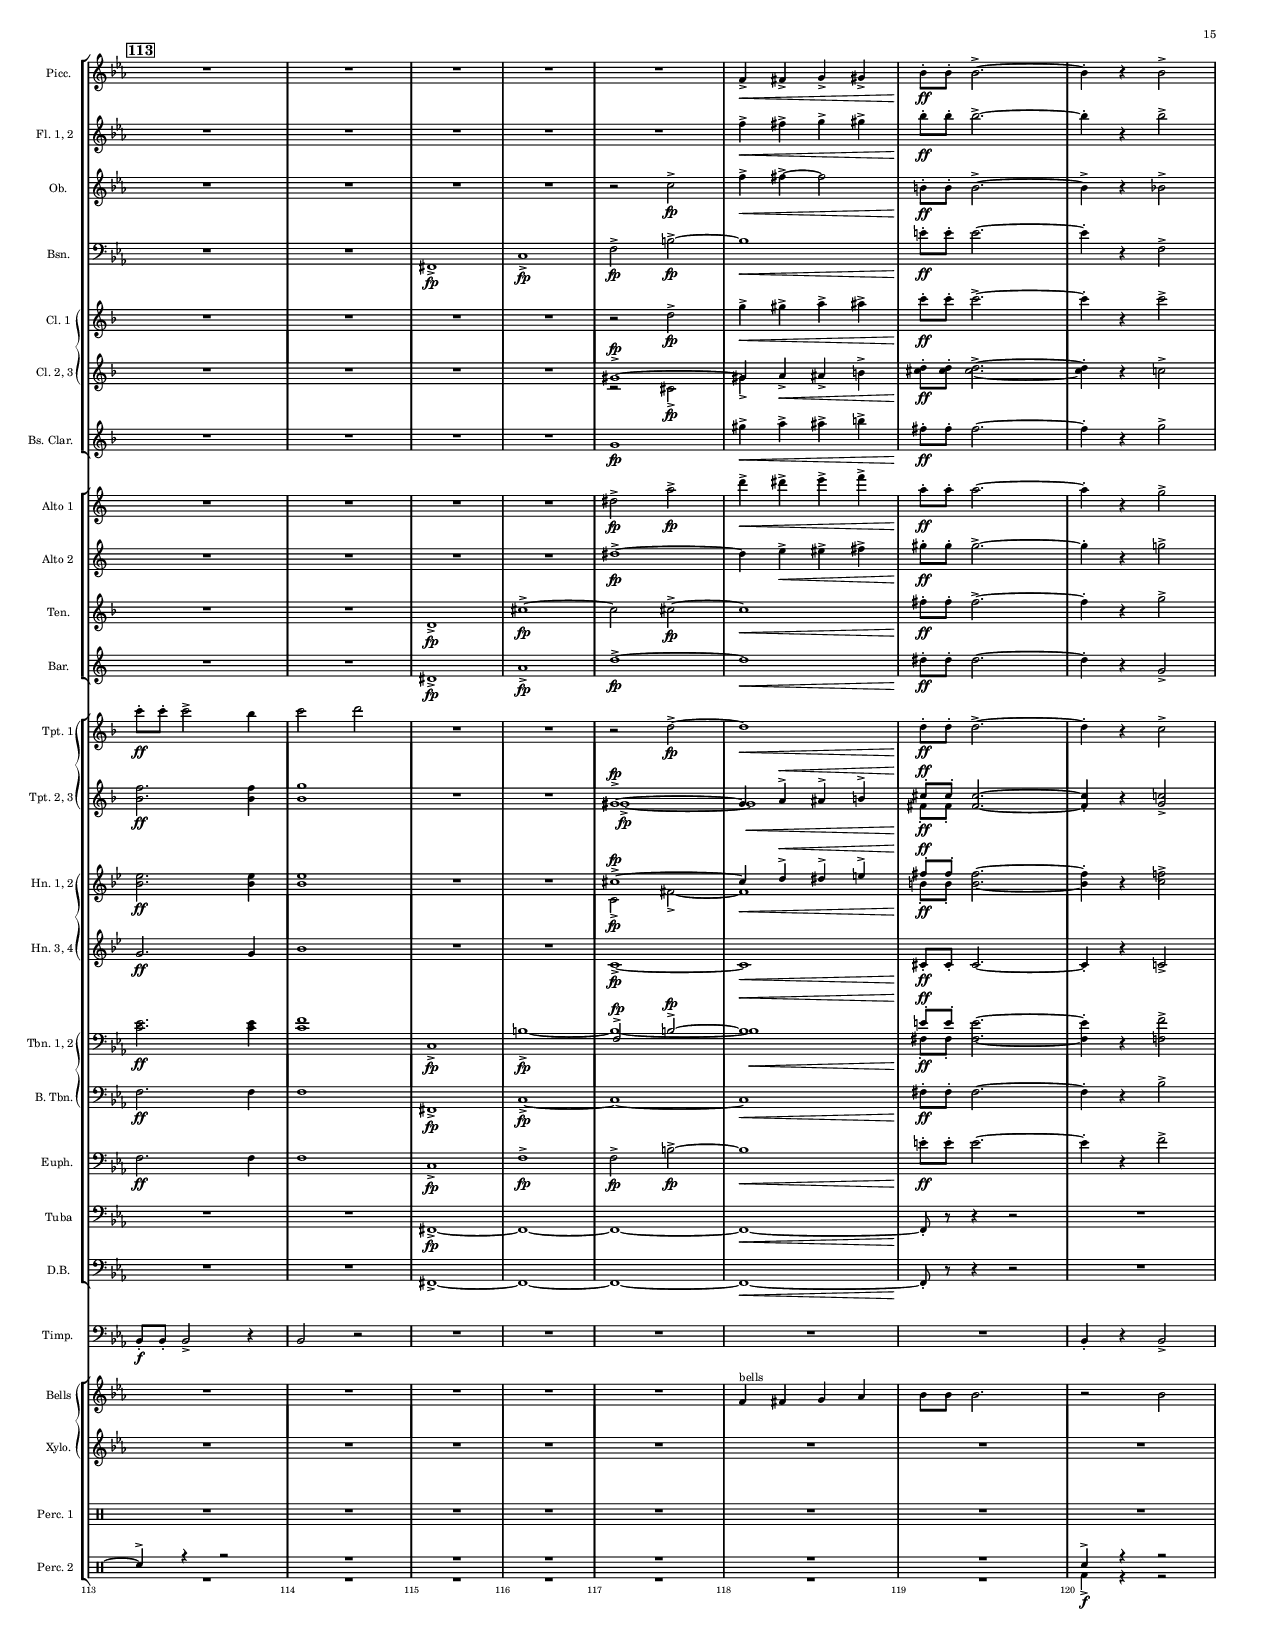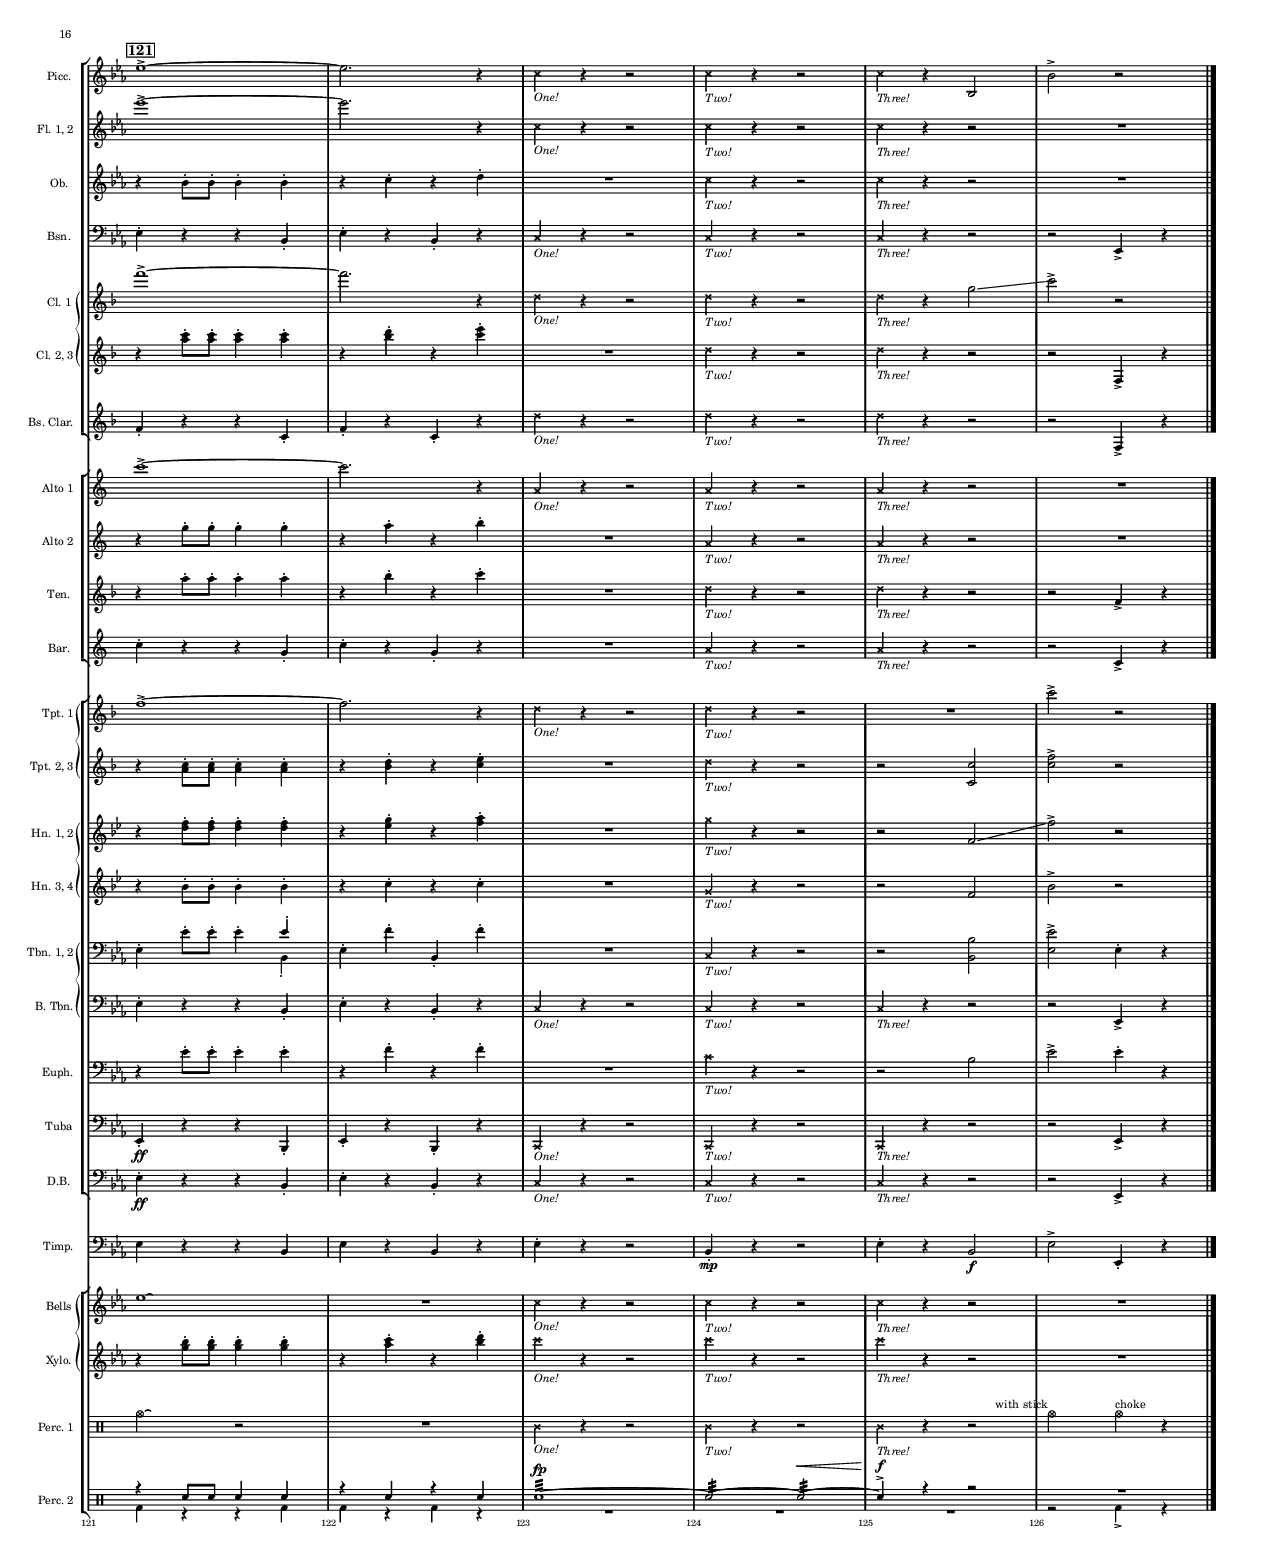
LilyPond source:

\version "2.18.2"

%%%%%%%%%%%%%%%%%%%%%%%%%%%%%%%%%%%%%%%%%%%%%%%%%%%%%%%%%%%%%%%%%%%%
% Header
%{
  TODO:
  Sans title font?

  Customize titles to put composer/arranger on same Y level as title
  http://lilypond.org/doc/v2.18/Documentation/notation/custom-titles-headers-and-footers#custom-layout-for-titles
%}

\include "global_includes.ily"
%\include "comedy_reduction.ly"

\pointAndClickOff

%%%%%%%%%%%%%%%%%%%%%%%%%%%%%%%%%%%%%%%%%%%%%%%%%%%%%%%%%%%%%%%%%%%%
% Music Definitions
% instrument files which contain notes

\version "2.18.2"

\version "2.18.2"

\version "2.18.2"

%% Music information (variables) used by instrument music definitions.

#(define-markup-command (label layout props text) (markup?)
   "Format outline/sketch labels."
   (interpret-markup layout props
     #{\markup \override #'(box-padding . 0.6) \box
       \sans \larger \smallCaps { #text } #}
     )
   )

#(define-markup-command (varName layout props text) (markup?)
   "Format variable labels."
   (interpret-markup layout props
     #{\markup \typewriter \smaller { #text } #}
     )
   )

varLabel =
#(define-music-function
  (parser location labelText)
  (markup?)
  #{
    \tag #'labels { <> ^\markup \varName #labelText }
  #}
  )

sketchLabel =
#(define-music-function
  (parser location labelText)
  (markup?)
  #{
    \tag #'labels { <> ^\markup \label #labelText }
  #}
  )

global = {
  \time 2/2
  \set Staff.soloText = #""
  \set Staff.soloIIText = #""
  \set Staff.aDueText = #""
}

%% Rehearsal, tempos, barlines
globalMarks = {
  \set Score.markFormatter = #format-mark-box-barnumbers
  \tempo "Maestoso" 2=92
  s1*4
  \mark \default
  \bar "||" 	%5
  \tempo "Brightly" 2 = 108
  s1*4 \mark \default		%10
  s1*8	%17
  \mark \default %18
  s1*8 %25
  \mark \default %26
  %\sketchLabel "Bridge"
  s1*8 %32
  \mark \default %33
  s1*15 %47
  \bar "||" \mark \default %48
  \tempo "Slowing"
  s1*4 %59
  \mark \default %52
  <> \tempo "Relaxed" 2 = 96
  %s1*4
  \skip 1*8
  %\mark \default %56
  %s1*4
  \mark \default %60
  %s1*4 %63
  %\mark \default %64
  %s1*5
  s1*9
  \mark \default %69
  s1*8 | %76
  \mark \default %77
  s1*3
  \tempo "Rit." 
  s1
  \mark \default %81
  \time 6/8
  \tempo "Stately" 4. = 72
  %s1*5 |
  \repeat unfold 5 { s2. | }
  \time 2/2
  \mark \markup {
    \concat {
      (
       \fontsize #-5 \general-align #Y #DOWN \note #"8" #1
       " = "
       \fontsize #-5 \general-align #Y #DOWN \note #"4" #1
      )
    }
  }
  \tempo "Tempo Primo" 2 = 108
  s1*3 |
  \mark \default %89
  s1*4 |
  \tempo "Poco Rit."
  s1*3
  \tempo "Molto Rit."
  s1 |
  \mark \default %97
  <>\tempo "Kickline!" 2 = 78
  s1*2
  \tempo "Accel."
  s1*6
  \mark \default %105
  \tempo "Faster" 2 = 120
  s1*8
  \mark \default %113
  s1*8
  \mark \default %121
}

keyChanges = {
  \set Staff.printKeyCancellation = ##f
  \key g \major
  s1*47
  %\tag #'keybreaks { \break }
  \bar "||" \key bes \major
  s1*12
  %\tag #'keybreaks { \break }
  \bar "||" \key ees \major
  s1*17
  %\tag #'keybreaks { \break }
  %\bar "||" \key ees \major
  %s1*8
  %\tag #'keybreaks { \break }
  \bar "||" \key d \major
  s1*4
  \time 6/8
  \repeat unfold 5 { s2. | }
  \time 2/2
  s1*11
  %\tag #'keybreaks { \break }
  \bar "||" \key ees \major
  s1*30
  \bar "|."
}

espress = \markup \italic "espress."

FanfareRest = { R1*3 | r2 r2\fermata | }

fluteOrnamentedHeadA = {
  R1 |
  r4 d8-.\mf e-. fis-. a-. b-. c-. |
  d1~\startTrillSpan |
  d8\stopTrillSpan b( c) a( b a g fis) |
  \override Glissando.style = #'zigzag
  d2.~\startTrillSpan d4 \stopTrillSpan \glissando |
  c'4. b8 a4 g |
  a8-. a-. a4-> r4 g-> |
  a-. r d->\f r |
} 
%%%%%%%%%%%%%%%%%%%%%%%%%%%%
% "soprano" voice music defs
%%%%%%%%%%%%%%%%%%%%%%%%%%%%

svFanfareOld = {
  \varLabel "svFanfare"
  d4-. r8 c8-. d4-. r8 c8-. |
  d4-. e2-> c4-. |
  d4-. r8 c8-. d4-. a4->~ |
  a1 |
  r1\fermata
}
svFanfare = {
  \time 2/2
    d2 a4 e'4~ |
    e4 a, d4. d8 |
    a4 fis'2.\< | 
    r2\! r2\fermata | 
}

svVamp = {
  %\varLabel "svVamp"
  r4 d8-. d-. d4-. d-. |
  r e-. r fis->-.
}

svHeadA = {
  %\varLabel "svHeadA"
  \tag #'main {
    d4-. \mf g2-> d4 | g2 a2-> | %2
    d,4-. g2-> d4 | c2 a2-> | %4
    d4-. g2-> d4 | c'4.-> b8 a4 g4 | %6
  }
  \tag #'tag {
    a8-. a-. a4-. r4 g-> | a-. r4 d-^\f r4 | %8
  }
}

svHeadB = {
  %\varLabel "svHeadB"
    \tag #'head {
  d4-. d2-> c4 | d1 | %2
  b4-. b2-> a4 | b1 | %4
    }
  \tag #'tail {
  c4--\( _\markup \italic "espress." c2 b4 | c2 d2-- | %6
  c4--\< c2-- b4-- | g-.\!\) r e2-> | %8
  }
}

svHeadAalt = {
  %\varLabel "svHeadAalt"
  \tag #'head {
    d4-. g2-> d4 | g4-- a-^ r2 | %2
    d,4-. g2-> d4 | c4-- a-^ r2 | %4
    d4-. g2-> 
  }
  \tag #'trumpets {
    d4-- | 
    g--(\< a-- b-- d-- | %6
    ees1->\!~ | ees2.) r4| %8
  }
}

svHeadAout = {
  %\varLabel "svHeadAout"
  d8-. d-. d2-> c4 | %1
  d2-> e-> | %2
  d8-. d-. d2-> \< b4 |%3
  g4->\! %4 BEAT ONE
}

svTransOne = {
  %\varLabel "svTransOne"
  %begins on beat 2
  d8-. d-. d4-. d-. |
  r e-. r fis-. |
}

svTransTwo = {
  %\varLabel "svTransTwo"
  %ends on beat 1
  r4 fis8-. fis-. fis4-. fis-. |
  r aes2-> \sfz b4 |
  bes?4-^ 
}

svTransThree = {
  %\varLabel "svTransThree"
  %starts on beat 2
  f?8-. \mp f-. f4-. f-. |
  r4 g-. r2 |
  r4 f8-. f-. f4-. f-. |
  r4 g-. r
}

svDevOne = {
  %\varLabel "svDevOne"
  <> \mf bes8( c) |
  d[( bes c d]) ees[( c d ees]) |
  f4-. f8-- f,-. r8 f'4-. ees8-- |
  e4-. e-. r2 |
}

svDevOneTag = {
  %\varLabel "svDevOneTag"
  g4-. e2.-> |
}

svDevTwo = {
  %\varLabel "svDevTwo"
  \tag #'first {
    f8 g |
    a[ f g a] bes
  }
  \tag #'second {
    g8 a b |
    c
  }
  \tag #'third { 
        aes bes c des
  }
  \tag #'fourth { 
        ees8 \> fes ges |
    g[ \mp ees8 f g] aes[ f g aes] | 
    bes4-. bes8-- bes,-. r bes'4-. aes8-- |
    a4-. a-. r2 |
    R1 |
  }
}

svDevThree = {
  %\varLabel "svDevThree"
  %begins on beat 4
  %ends on beat 3
  aes8( \f bes |
  c[ b c b] c[ b c b]) |
  c8-- ees4-. aes,8-> ~ aes4 r4 |
  bes8-- des4-. ges,8-> ~ ges4 e'->( |
  f)-. ees->( e)-. d->( |
  ees8)-. cis( d)-. c( des)-. b( c)-. a( |
  bes4)-.
}

%% Shout form: A B A C

svShoutA = {
  %\varLabel "svShout"
  %begins on beat 4
  %ends on beat 3
  f8 g |
  aes g f es f4 es8 ges-> ~ |
  ges ges-- ees4-. bes->
}

svShoutB = {
  %\varLabel "svShoutB"
  %begins on beat 4
  %ends on beat 3
  f8 g |
  aes g f es f4 es8 ges-> ~ |
  ges2 r4
}

svShoutC = {
  %\varLabel "svShoutC"
  %begins on beat 4
  \tag #'first {
    aes8 bes |
    ces[ bes aes bes] ces4
  }
  \tag #'second {
    bes8 c |
    des[ ces des ees]
  }
  \tag #'third { e8[ f fis g] }
}

svTransB = {
  %\varLabel "svTransBOne"
  a8-. a-. a2-> g4 | %77
  a2-> b-> | %78
  a8-. a-. a2-> r4 %e4 | %79
  %g2-> e-> | %80
}

svBHeadAalt = {
  \tag #'head {
    %\time 6/8
    a8-. r d-> ~ d4 a8 |
    d4.-> e-> |
    a,8-. r d-> ~ d4 a8 |
    g4.-> e-> |
    a8-. r d-> ~ d4
  }
  \tag #'tail {
    a8 |
    % cut time 8 = 4
    %\time 2/2
    d4 e fis a |
    bes1~ |
    bes2. r4 |
  }
}

% Order: first first second third fourth fifth
svTransC = {
  \tag #'first {
    a8-. a-. a2-> g4 |
    a2 b-> |
  }
  \tag #'second {
    a8-. a-. a4-> ~ a8 r8
  }
  \tag #'third {
    g4->( |
    a8-.) a-. a4-> ~ a8 r8
  }
  \tag #'fourth {
    g4->( |
    a4-^) r a-^ r |
  }
  \tag #'fifth {
    a4-^ a-^ a-^ a-> \sfz |
  }
}

svCHeadB = {
  \tag #'head {
    bes4-. bes2-> aes4->( | %97
    bes4-^) r4 r2 | %98
    g4-. g2-> f4->( | %99
    g4-^) r4 r2 | %100
  }
  \tag #'tail {
    aes4-. aes2-> g4( | %101
    aes2) bes->( | %102
    aes4--)\< aes2-- g4 | %103
    ees2->\! c | %104
  }
}

svCHeadAlt = {
  \tag #'fir {
    bes4-. ees2-> bes4 | %105
    ees2 f-> | %106
  }
  \tag #'sec {
    bes4-. ees2-> bes4 | %107
    aes2 f-> | %108
  }
  \tag #'thir {
    bes4-. ees2-> bes4 | %109
    ees-- f-. g-. bes-. | %110
    ces1-> ~ | ces1 | %111-112
  }
}

svLastVamp = {
  r4 bes8-. bes-. bes4-. bes-. | %121
  r c-. r d-. | %121
}

avLastVamp = {
  r4 g8-. g-. g4-. g-. | %122
  r aes-. r bes-. | %123
}

tvLastVamp = {
  r4 ees8-. ees-. ees4-. ees-. | %121
  r f-. r f-. | %122
}

bvLastVamp = {
  ees4-. r r bes-. | %121
  ees-. r bes-. r | %122
}

sOne = {
  \xNotesOn
  c4 -\markup \italic "One!" r r2 | %123
  \xNotesOff
}

sTwo = {
  \xNotesOn
  c4 -\markup \italic "Two!" r r2 | %124
  \xNotesOff
}

sThree = {
  \xNotesOn
  c4 -\markup \italic "Three!" r %125
  \xNotesOff
}

restTwoThree = {
  R1 | %123
  \sTwo
  \sThree
}

oneTwoThree = {
  \sOne
  \sTwo
  \sThree
}

%%%%%%%%%%%%%%%%%%%%%%%%%%%%
% "Alto" voice music defs  %
%%%%%%%%%%%%%%%%%%%%%%%%%%%%

avFanfare = { 
  fis2 d4 gis4~ |
    gis4 d fis4. fis8 |
    d4 ais'2.\< | 
    r2\! r2\fermata | 
}

avVamp ={
  %\varLabel "avVamp"
  r4 b8-. b-. b4-. b-. |
  r c-. r d-.->
}

avHeadA = {
  <<
    \tag #'upper {
      %\tag #'labels { <> ^\markup \smaller \varName "avHeadA_upper" }
      \tag #'main {
        r4 d2-> \mp d4-. | r4 e-. r fis-. | %2
        r4 d2-> d4-. | r g-. r fis-. | %4
        r4 d2-> d4-. | r g-. r g-.  | %6
      }
      \tag #'tag {
        f8-. f-. f4-. r4 g->  | a-. r a-^\f r | %8
      }
    }
    \tag #'lower {
      %\tag #'labels { <> _\markup \smaller \varName "avHeadA_lower" }
      \tag #'main {
        r4 b2-> \mp b4-. | r c-. r d-. | %2
      r4 b2-> b4-. | r e-. r d-. | %4
      r4 b2-> b4-. | r e-. r e-. | %6
      }
      \tag #'tag {
      c8-. c-. c4-. r4 g-> | a-. r c-^\f r4 | %8
      }
    }
  >>
}

avHeadB = {
  <<
    \tag #'upper {
      %\tag #'labels { <> ^\markup \smaller \varName "avHeadB_upper" }
      \tag #'head {
        %\tag #'labels { <> _\markup \smaller \varName "avHeadB_head" }
        r4 b8-. b-. b4-. r | %1
        r g-. r a-. | %2
        r4 fis8-. fis-. fis4-. r | %3
        r fis-. r fis-. | %4
      }
      \tag #'tail {
        \tag #'tailA {
        r4 a-. r a-. | %5
        r a-. r b-. | %6
        }
        \tag #'tailB {
        r a2--\< fis4-- | %7
        e-.\! r c2-> | %8
        }
      }
    } %tag upper
    \tag #'lower {
      %\tag #'labels { <> _\markup \smaller \varName "avHeadB_lower" }
      \tag #'head {
        %\tag #'labels { <> _\markup \smaller \varName "avHeadB_head" }
        r4 g8-. g-. g4-. r | %1
        r e-. r fis-. | %2
        r4 dis8-. dis-. dis4-. r | %3
        r e-. r dis-. | %4
      } 
      \tag #'tail {
        \tag #'tailA {
          r4 f-. r f-. | %5
          r f-. r g-. | %6
        }
        \tag #'tailB {
          r e2--\< dis4-- | %7
          c-.\! r g2-> | %8
        }
      }
    } %tag lower
  >>
}

avHeadAalt = {
  <<
    \tag #'upper {
      %\tag #'labels { <>^\markup \smaller \varName "avHeadAalt_upper" }
      r4 d2-> d4-. | r4 e-. r fis-. | %2
      r4 d2-> d4-. | r g-. r fis-. | %4
      r4 d2-> d4 | e2 g2 | %6
      aes4-^ r aes4.-> g8-. | aes4-. \<  bes-.  c-.  des-.  \! | %8
    }
    \tag #'lower {
      %\tag #'labels { <>_\markup \smaller \varName "avHeadAalt_lower" }
      r4 b2-> b4 | r c r d | %2
      r4 b2-> b4 | r e r d | %4
      r4 b2-> b4 | c2 d | %6
      f4-^ r f4.-> ees8-.  | f4-.\<  g-.  aes-.  bes-. \!  | %8
    }
  >>
}

avFirstTrans = {
  %\varLabel "avFirstTrans"
  <<
    \tag #'upper {
      r4 d8-. d-. d4-. d-. | %1
      r e-. r fis-. | %2
      r fis8-. fis-. fis4-. fis-. | %3
      r gis2-> gis4 | %4
      bes?-. f8-. f-. f4-. f-. | %5
      r g-> r2 | %6
      r4 f8-. f-. f4-. f-. | %7
      r4 g-> r2 | %8
    }
    \tag #'lower {
      r4 b8-. b-. b4-. b-. | %1
      r c-. r d-. | %2
      r dis8-. dis-. dis4-. dis-. | %3
      r eis2-> eis4 | %4
      f?4-. d8-. d-. d4-. d-. | %5
      r ees4-> r2 | %6
      r4 d8-. d-. d4-. d-. | %7
      r ees4-> r2 | %8
    }
  >>
}

avTransOne = {
  %\varLabel "avTransOne"
  b8-. b-. b4-. b-. | %1
  r c-. r d-. | %2
}

avTransTwo = {
  %\varLabel "avTransTwo"
  %ends on beat 1
  r ees8-. ees-. ees4-. ees-. | %3
  r f2-> \sfz f4 | %4
  f!4-. 
}

avTransThree = {
  %\varLabel "avTransThree"
  %starts on beat 2
  d!8-. \mp d-. d4-. d-. | %5
  r ees4-> r2 | %6
  r4 d8-. d-. d4-. d-. | %7
  r ees-> r %8
}

avDevOne = {
  %\varLabel "avDevOne"
  % starts beat 4
  r4 |
  r d \mf r ees |
  r f r4. ees!8( |
  e4) r4 r2 |
}

avDevOneTag = {
  %\varLabel "avDevOneTag"
  ees!4-. c2.-> |
}

avDevTwo = {
  % trumpets: chormatic "laugh"
  c8-- \stopped \< \glissando |
  <<
    { des8-.\! r \glissando c-. r b-. r bes-. r }
    { s8\open s8\stopped s\open s8\stopped s\open s8\stopped s\open s\stopped}
  >>
  a4-.\> \halfopen aes-.\stopped g-.\stopped ges-.\!\stopped |
}

avDevThree = {
  %\varLabel "avDevThree"
  %begins on beat 4
  %ends on beat 
  f8( \f g8 |
  aes[ g aes g] aes[ g aes g]) | %64
  aes8-- c4-. f,8-> ~ f4 r4 | %65
  g8-- bes4-. e,8-> ~ e4 cis'->( | %66
  d)-. c->( des)-. b->( | %67
  c8)-. bes( ces)-. a( bes)-. aes( a)-. fis( | %68
  g4)-.
}

avBHeadAalt = {
  \tag #'head {
    <<
      \tag #'upper {
        %\time 6/8
        r4 a8-. r4 a8-. |
        r4 b8-. r4 cis8-. |
        r4 a8-. r4 a8-. |
        r4 d8-. r4 cis8-. |
        r4 a8-> ~ a4
      }
      \tag #'lower {
        %\time 6/8
        r4 fis8-. r4 fis8-. |
        r4 g8-. r4 a8-. |
        r4 fis8-. r4 fis8-. |
        r4 b8-. r4 a8-. |
        r4 fis8-> ~ fis4
      }
    >>
  }
  \tag #'tail {
    <<
      \tag #'upper {
        a8 |
        %cut time
        \time 2/2
        r4 b-. r d-. |
        r ees-. \< ees4.-> d8 |
        ees4-. f~-> f8 g8 aes4-. \! |
      }
      \tag #'lower {
        fis8 |
        %cut time
        \time 2/2
        r4 g-. r a-. |
        r c-. \< c4.-> bes8 |
        c4-. d~-> d8 ees8 f4-. \! |
      }
    >>
  }
}

avCHeadB = {
  \tag #'head {
    \tag #'upper {
      g4-. r r g( | %97
      ees-.) r f-> r | %98
      d-. r r d-- | %99
      d-. r d-> r | %100
    }
    \tag #'lower {
      ees4-. r r ees( | %97
      c-.) r d-> r | %98
      b-. r r b( | %99
      c-.) r b-> r |%100
    }
  }
  \tag #'tail {
    \tag #'upper {
      r4 f-. \mp  r f-. | %101
      r f-. r g-. | %102
      r c2-- b4--( | %103
      aes->) aes-. r ees-. | %104
    }
    \tag #'lower {
      r4 des-. \mp r des-. | %101
      r des-. r ees-. | %102
      r f2-- d4--( | %103
      c->) c-. r aes-. | %104
    }
  }
}

avCHeadAlt = {
  \tag #'upper {
    \tag #'head {
      r4 bes-. r bes-. | %105
        r c-. r d-. | %106
        r bes-. r bes-. | %107
        r ees-. r d-. | %108
        r bes-. r % r %109
        bes4-. | %109
        r4 c-. r bes-. | %110
    }
  }
  \tag #'lower {
    \tag #'head {
      r4 g-. r g-. | %105
        r aes-. r bes-. | %106
        r g-. r g-. | %107
        r c-. r bes-. | %108
        r g-. r % r %109
        g4-. | %109
        r4 aes-. r g-. | %110
    }
  }
}

%%%%%%%%%%%%%%%%%%%%%%%%%%%%
% "Tenor" voice music defs %
%%%%%%%%%%%%%%%%%%%%%%%%%%%%

tvFanfare = {
  R1*3 | r1\fermata
  %{
    fis2 d4 gis4~ |
    gis4 d fis4. fis8 |
    d4 c2.\< | 
    r1\!\fermata |
  %}
}

tvVamp = {
  %\varLabel "tvVamp"
  r4 g8-. g-. g4-. g-. |
  r a-. r a-.->
}

tvHeadB = {
  %\varLabel "tvHeadB"
  R1 |
  r4 d8-. \ff d-. a'2-> |
  R1 |
  r4 fis8-. fis-. b2-> |
  %Tail
    \tag #'upper {
      r4 f-. \mf r f-. | %5
      r f-. r g-. | %6
      r a2--\< fis4-- | %7
      e-.\! r c2-> | %8
    }
    \tag #'lower {
      r4 a-. \mf r a-. | %5
      r a-. r b-. | %6
      r e2--\< dis4-- | %7
      c-.\! r g2-> | %8
    }
}

tvHeadAalt = {
  \tag #'head {
    R1 |
    b4--\ff c-^ r2 |
    R1 |
    c4-- a-^ r2 |
    R1 |
  }
  \tag #'tail {
    \tag #'one {
      %r4 c, r d |
      R1 |
      R1 |
      aes4( bes2) r4 |
    }
    \tag #'two {
      %r4 c, r d |
      R1 |
      r2 des,2~ |
      des2. r4 |
    }
    \tag #'threeFour {
      %r4 e r d |
      R1 |
      ees1~ |
      ees2. r4 |
    }
  }
}

tvHeadAout = {
  \tag #'upper {
    g2-> r4 g |
    a2.-> r4 |
    c4-. r4 r b4-> |
    g4-.
  }
  \tag #'lower {
    c2-> r4 c |
    c2.-> r4 |
    e4-. r2 d4-> |
    g4-. 
  }
}

tvFirstTrans = {
  %\varLabel "tvFirstTrans"
  r4 g8 g g4 g | %1
  r a r a | %2
  r b8 b b4 b | %3
  r cis2 cis4 | %4
  d4 bes8 bes bes4 bes | %5
  r c4 r2 | %6
  r4 bes8 bes bes4 bes | %7
  r c4 r2 | %8
}

tvTransOne = {
  %\varLabel "tvTransOne"
  g8-. g-. g4-. g-. | %1
  r a-. r a-. | %2
}

tvTransTwo = {
  %\varLabel "tvTransTwo"
  %ends on beat 1
  r b8-. b-. b4-. b-. | %3
  r des2-> \sfz des4 | %4
  d!4
}

tvTransThree = {
  %\varLabel "tvTransThree"
  %begins on beat 2
  bes8\mp bes bes4 bes | %5
  r c4 r2 | %6
  r4 bes8 bes bes4 bes | %7
  r c4 r %8
}

tvDevOne = {
  %\varLabel "tvVarOne"
  R1 |
  r4. f8 r2 |
  r2 r8 e4-. e8-. |
  ees!4-. c2. |
}

tvDevThree = {
  c8( \f des |
  ees[ d ees d] ees[ d ees d]) |
  ees8-- ges4-. ees8-> ~ ees4 r4 |
  bes8-- ees4-. d8-> ~ d4 r4 |
  r2. r8 b( |
  c)-. bes( b)-. a( bes)-. aes( a)-. fis( |
  g4)-.
}

tvCHeadB = {
  \tag #'head {
    R1 | %97
    r4 bes8-. bes-. f'2-> | %98
    R1 | %99
    r4 d8-. d-. g2-> | %100
  }
}

%tvCHeadAlt = {
%  \tag #'upper {
%    fes2-> ges2-> | %111
%    aes2-> a2-> | %112
%  }
%}

tvCHeadAlt = {
  \tag #'upper {
    fes2-> \< \grace {ees16 fes} ges2-> | %111
    \grace {fes16 ges} aes2-> \grace { ges16 aes!} a2-> \! | %112
  }
  \tag #'lower {
    des2-> \< \grace {ces16 des} ees2-> |%111
    \grace {des16 ees} fes2-> \grace {ees16 fes} ges2-> \! | %112
  }
}

%%%%%%%%%%%%%%%%%%%%%%%%%%%
% "Bass" voice music defs %
%%%%%%%%%%%%%%%%%%%%%%%%%%%

bvFanfare = {
  %\varLabel "bvFanfare"
  R1*2 | r2 r4 g4 | d2\fermata r2
}

bvVamp = {
  %\varLabel "bvVamp"
  \tag #'barOne {g4 r r d} | %1
  \tag #'barTwo {g r d r} | %2
}

bvHeadA = {
  %\varLabel "bvHeadA"
  g4 \mf r d r |
  \repeat unfold 3 { g4 r d r | } %4
  g4 r d r  | g4 r d r  | %6
  f8-. f-. f4-. r2 | r2 d'4-^\f r | %8
}

bvHeadB = {
  %\varLabel "bvHeadB"
  g, r r d | g r2. | %2
  b4 r r fis | b r fis2 | %4
  f4 r c r | f r c r | %6
  a'-.\< a2-> b4 | c-.\! r d2-> | %8
}

bvHeadAalt = {
  %\varLabel "bvHeadAalt"
  \repeat unfold 2 { g4 r d r | r g-^ r d-> \sfz | } %4
  g r d r |
  g2 d2 | %6
  ees2 bes'2 | ees2 ees,2 | %8
}

bvHeadOut = {
  %\varLabel "bvHeadOut"
  a4 r r2 | R1 | %2
  d2. d4 |  %3
}

bvFirstTrans = {
  %\varLabel "bvFirstTrans"
  g4 r d r | g r d' r | %2
  b r fis r | b-. des2-> \sfz b4 | %4
  bes?4 r f\mp r | bes r4 r2 | %6
  bes4 r f r | bes r r2 | %8
}  
   
bvBHeadAalt = {
  %6/8 time
  %\time 2/2
  \repeat unfold 5 { d4-. r8 a4-. r8 | }
  %cut time
  %\time 6/8
  d4 r2 d4 |
  bes1~\fp\< |
  bes2. r4\! |
}

bvDevThree = {
  aes8( \f bes |
  c8[ b c b] c[ b c b]) |
  c-- ees4-. ces8-> ~ ces4 r |
  bes8-- des4-. bes8-> ~ bes4 r |
  R1 |
  r4. a8( bes)-. aes( a)-. fis( |
  g4)-.

}

bvCHeadB = {
  \tag #'head {
    \repeat unfold 2 { ees4 r bes r | } %97-98
    g' r d r | %99
    g r d r | %100
  }
  \tag #'tail {
    des r aes r | %101
    des r aes r | %102
    f' f2 g4 | %103
    aes4 r bes, r | %104
  }
}

bvCHeadAlt = {
  \tag #'head {
    ees4 \mf r bes r | %105
    \repeat unfold 5 { ees4 r bes r | }  
  }
  \tag #'tail {
    ges4 r ces r |
    ges' r ces, r |
  }
}



piccoloNotes = \relative c'''' {
  \transposition c''
    \global
    \FanfareRest
    <<
    { 
      %\relative d'''' 
        \svVamp }
  { s4 <> \ff }
  >>
  R1*2 %9
  \repeat unfold 2 {
    R1*7 | %16
    r2 d4-^\f r4 | %17
  }
  \svHeadB
  \svHeadAalt
  R1*3 | r4
  \relative d''' \svTransOne
  \relative fis''' \svTransTwo
  r2.
  R1*7
  r2. f4-. \f | %56
  R1*2 | %58
  c,8
  \relative aes'' \keepWithTag #'(third fourth) \svDevTwo %62
  R1*17 %80
  <> \f \relative a''' \removeWithTag #'tail \svBHeadAalt
  \relative b''' \keepWithTag #'(tail upper) \avBHeadAalt
  R1*4 | %92
  \once \override MultiMeasureRest.minimum-length = #15
  R1*3 | %95
  \relative a''' \keepWithTag #'fifth \svTransC %96
  \relative bes''' \keepWithTag #'head \svCHeadB %100
  R1*4 | %104
  R1*4 | %108
  \relative bes'' \keepWithTag #'thir \svCHeadAlt %112
  R1*5 | %117
  f,4-> \< fis-> g-> gis-> | %118
  bes8-. \ff bes-. bes2.-> ~ | %119
  bes4-. r bes2-> | %120
  ees1-> ~ | %121
  ees2. r4 | %122
  \relative c''' \oneTwoThree bes,2 | %125
  bes'2-> r2 | %126
}

fluteOneNotes = \relative c'' {
  \transposition c'
  \global
  \FanfareRest %4
  <<
    {
      \relative d''' \svVamp %6
        \relative d'' \svVamp %8
    }
    { s4 <> \ff s2. | s1 | s4 \mp s2. | s1 }
  >>
  R1*7 | %15
  r2 d=''4-^ r4 | %16
  \relative d'' \fluteOrnamentedHeadA
  \relative b'' \removeWithTag #'lower \avHeadB
  \relative d'' \removeWithTag #'lower \avHeadAalt
  R1*3 |
  r4 \relative b'' \avTransOne
  \relative dis''' \avTransTwo
  \relative fis'' \svTransThree
  \relative d''' \avDevOne
  \relative g''' \svDevOneTag
  r2. c'4 \f | %56
  r2.
  \relative f''
      \keepWithTag #'(first second third) \svDevTwo
  r8 r4 | %59
  R1*8 | %67
  r2.
  \relative f'' \svShoutA
  \relative f'' \svShoutB
  \relative f'' \svShoutA
  \relative aes' \svShoutC
  \relative a'' \svTransB
  R1
  <> \f \relative a'' \removeWithTag #'tail \svBHeadAalt
  \relative g'' \keepWithTag #'(tail lower) \avBHeadAalt
  R1*4 | %92
  \once \override MultiMeasureRest.minimum-length = #15
  R1*3 | %95
  \relative a''' \keepWithTag #'fifth \svTransC %96
  \relative bes'' \keepWithTag #'head \tvCHeadB %100
  \relative aes'' \keepWithTag #'tail \svCHeadB %104
  \relative bes'' \keepWithTag #'fir \svCHeadAlt %106
  R1*2 | %108
  \relative bes' \keepWithTag #'thir \svCHeadAlt %112
  R1*5 | %117
  f,4-> \< fis-> g-> gis-> | %118
  bes8-. \ff bes-. bes2.-> ~ | %119
  bes4-. r bes2-> | %120
  ees1-> ~ | %121
  ees2. r4 | %122
  \relative c'' \oneTwoThree r2 | %125
  R1 | %126
}

fluteTwoNotes = \relative c'' {
  \transposition c'
  \global
    \FanfareRest
    <<
    {
      \relative b'' \avVamp %7
        \relative b' \avVamp %9
    }
  { s4 <> \ff s2. | s1 | s4 <> \mp }
  >>
  R1*7 | %15
  r2 d=''4-^ r4 | %16
  \fluteOrnamentedHeadA
  \relative b'' \removeWithTag #'upper \avHeadB
  \relative d'' \removeWithTag #'upper \avHeadAalt
  R1*3 | r4
  \relative g'' \tvTransOne
  \relative b'' \tvTransTwo
  \relative d'' \avTransThree
  \relative d''' \avDevOne
  \relative ees''' \avDevOneTag
  r2. a4 \f | %56
  r2.
  \keepWithTag #'(first second third) \svDevTwo
  r8 r4 | %59
  R1*8 | %67
  r2.
  \relative f'' \svShoutA
  \relative f'' \svShoutB
  \relative f'' \svShoutA
  \relative aes' \svShoutC
  \relative a'' \svTransB
  R1
  <> \f \relative a'' \removeWithTag #'tail \svBHeadAalt
  \relative b' \keepWithTag #'(tail upper) \avBHeadAalt
  R1*4 | %92
  \once \override MultiMeasureRest.minimum-length = #15
  R1*3 | %95
  \relative a'' \keepWithTag #'fifth \svTransC %96
  \relative bes'' \keepWithTag #'head \tvCHeadB %100
  \relative aes'' \keepWithTag #'tail \svCHeadB %104
  \relative bes'' \keepWithTag #'fir \svCHeadAlt %106
  R1*2 | %108
  \relative bes' \keepWithTag #'thir \svCHeadAlt %112
  R1*5 | %117
  f,4-> \< fis-> g-> gis-> | %118
  bes8-. \ff bes-. bes2.-> ~ | %119
  bes4-. r bes2-> | %120
  ees1-> ~ | %121
  ees2. r4 | %122
  \relative c'' \oneTwoThree r2 | %125
  R1 | %126
}

oboeNotes = \relative c''{
  \global
    \FanfareRest
    <<
    { \relative g'' \tvVamp }
  { s4 \ff s2. | s1 | }
  >>
  R1*2 %9
  R1*7 | %15
  r2 fis4-^ \f r4 | %16
  \svHeadA
  \relative b'' \removeWithTag #'lower \avHeadB
  \relative d'' \removeWithTag #'lower \avHeadAalt
  R1*3 |
  r4 \relative b'' \avTransOne
  \relative eis'' \avTransTwo
  \relative d'' \avTransThree
  \relative d'' \avDevOne
  \relative g'' \svDevOneTag
  r2. a4 |
  r2. f8 g | 
  a f g a bes r r4 |
  R1*22
  <> \mf \relative a' \removeWithTag #'lower \avBHeadAalt
  R1*5 | %93
  r2 r4
  \relative a'' \keepWithTag #'(fourth fifth) \svTransC %96
  \relative bes'' \svCHeadB %104
  R1*2 | %106
  \relative bes'' \keepWithTag #'sec \svCHeadAlt %104
  \relative bes' \keepWithTag #'thir \svCHeadAlt %112
  R1*4 | %116
  r2 c,2-> \fp | %117
  f4-> \< fis-> ~ fis2 | %118
  b,8-. \ff b-. b2.-> ~ | %119
  b4-> r bes2-> | %120
  \svLastVamp %122
  \restTwoThree r2 | %125
  R1 | %126
}

bassoonNotes = \relative c {
  \global
  \FanfareRest
  <<
    { \relative g, { \bvVamp \bvVamp } }
    { <> \ff s1 | s1 | <> \mp s1 | s1 }
  >> %9
  \repeat unfold 2 { \svHeadA } | %25
  \bvHeadB | %32
  \relative d \svHeadAalt
  R1*3 | r4
  \relative g \tvTransOne
  \tvTransTwo
  \tvTransThree
  r4 | %51
  R1*5 | %56
  f4-. \f r4 r4
  \relative f \keepWithTag #'first \svDevTwo
  r8 r4 | %58
  R1*22 | %80
  <> \f \relative d \bvBHeadAalt
  R1*4 | %92
  \relative a \keepWithTag #'(second third fourth fifth) \svTransC %96
  \relative ees \keepWithTag #'(head lower) \avCHeadB %100
  \relative aes \keepWithTag #'tail \svCHeadB %104
  R1*2 | %106
  \relative bes \keepWithTag #'(sec ) \svCHeadAlt %108
  \relative bes, \keepWithTag #'(thir ) \svCHeadAlt %112
  R1*2 | %114
  fis,,1-> \fp | %115
  c'-> \fp | %116
  f2-> \fp b-> \fp ~ | %117
  b1 \< | %118
  e8-. \ff e-. e2. ~ | %119
  e4-. r f,2-> | %120
  \relative ees \bvLastVamp %122
  \relative c \oneTwoThree r2 | %125
  r2 ees,4-> r | %126
}

%%%%%%%%%%%%%%%%%%%%%%%%%%%%%%%%%%%%%%%%%%%%%%%%%%%%%%%%%%%

clarinetOneNotes = \relative c''{
  \transposition bes
    \global
    \FanfareRest %5
    <<
    {
      \relative d'' \svVamp %7
        \relative d' \svVamp %9
    }
  { s4 <> \ff s2. | s1 | s4 \mp s2. | s1 }
  >>
    \repeat unfold 2 { \relative d' \svHeadA } %25
    \relative d'' \svHeadB %33
    \relative d' \svHeadAalt %41
    \relative d'' \svHeadAout %45
    \relative f'' \svTransOne
    \relative dis'' \avTransTwo
    \svTransThree
    \relative bes' \svDevOne
    \relative g'' \svDevOneTag
    r2. c4 |
    r2.
    \relative f'' \keepWithTag #'(first second) \svDevTwo
    r8 r4 r2 | %59
    R1*14 | %73
    r2 r4 \relative aes' \keepWithTag #'(first second) \svShoutC
    e,4 r | %76
    R1*4 | %80
    <> \f \relative a' \removeWithTag #'tail \svBHeadAalt
    \relative b' \keepWithTag #'(tail upper) \avBHeadAalt
    R1*4 | %92
    \relative a' \keepWithTag #'(second third) \svTransC %94
    \relative a'' \keepWithTag #'(fourth fifth) \svTransC %96
  \relative bes'' \svCHeadB %100
  \relative bes' \keepWithTag #'fir \svCHeadAlt %106
  \relative bes' \keepWithTag #'(sec thir) \svCHeadAlt %112
  R1*4 | %116
  r2 c2-> \fp | %117
  f4-> \< fis-> g-> gis-> | %118
  bes8-. \ff bes-. bes2.-> ~ | %119
  bes4-. r bes2-> | %120
  ees1-> ~ | %121
  ees2. r4 | %122
  \relative c'' \oneTwoThree f,2 \glissando | %125
  bes-> r | %126
}

clarinetTwoNotes = \relative c' {
  \transposition bes
  \global
  \FanfareRest %5
  <<
    {
      \relative b' \avVamp %7
        \relative b \avVamp %9
    }
    { s4 <> \ff s2. | s1 | s4 <> \mp }
  >>
  \repeat unfold 2 {
    \relative d' \removeWithTag #'lower \avHeadA
  }
  \relative b' \removeWithTag #'lower \avHeadB
  \relative d' \removeWithTag #'lower \avHeadAalt
  R1*3 |
  r4 \relative b' \avTransOne
  \relative b' \tvTransTwo
  \relative d'' \avTransThree
  \relative bes' \svDevOne
  \relative ees'' \avDevOneTag
  r2. a''4 |
  r2.
  \keepWithTag #'first \svDevTwo
  r8 r4 | %58
    R1*15 | %73
    r2 r4 \relative aes' \keepWithTag #'(first second) \svShoutC
    e,4 r | %76
    R1*4 | %80
  <> \mf \relative a' \removeWithTag #'lower \avBHeadAalt
  R1*4
  \relative a' \keepWithTag #'(second third fourth fifth) \svTransC %96
  \relative ees' \keepWithTag #'(head upper) \avCHeadB %100
  \relative aes'' \keepWithTag #'tail \svCHeadB %104
  \relative bes' \keepWithTag #'fir \svCHeadAlt %106
  \relative bes' \keepWithTag #'(sec thir) \svCHeadAlt %112
  R1*4 | %116
  fis,1-> \fp ~ | %117
  fis4 g-> \< gis-> a-> | %118
  c8-. \ff c-. c2.-> ~ | %119
  c4-. r bes2-> | %120
  \relative bes'' \svLastVamp %122
  \relative c'' \restTwoThree r2 | %125
  r2 ees,,4-> r | %126
}
clarinetTwoMusic = { \clarinetTwoNotes }

clarinetThreeNotes = \relative c' {
  \transposition bes
  \global
  \FanfareRest %5
  <<
    {
      \relative g' \tvVamp %7
      \relative g \tvVamp %9
    }
    { s4 <> \ff s2. | s1 | s4 <> \mp }
  >>
  \repeat unfold 2 {
      \relative d' \removeWithTag #'upper \avHeadA
  }
  \relative b' \removeWithTag #'upper \avHeadB
  \relative d' \removeWithTag #'upper \avHeadAalt
  R1*3 | r4
  \relative g' \tvTransOne
  \relative fis' \svTransTwo
  \relative bes' \tvTransThree
  \relative bes' \svDevOne
  \relative ees'' \avDevOneTag
  r2. f'4 |
  r2.
  \keepWithTag #'first \svDevTwo
  r8 r4 | %58
    R1*15 | %73
    r2 r4 \relative aes \keepWithTag #'(first second) \svShoutC
    e,,4 r | %76
    R1*4 | %80
  <> \mf \relative fis' \removeWithTag #'upper \avBHeadAalt
  R1*4 | %92
  \relative a \keepWithTag #'(second third fourth fifth) \svTransC %96
  \relative ees' \keepWithTag #'(head lower) \avCHeadB %100
  \relative aes' \keepWithTag #'tail \svCHeadB %104
  \relative bes \keepWithTag #'fir \svCHeadAlt %106
  \relative bes \keepWithTag #'(sec thir) \svCHeadAlt %112
  R1*4 | %116
  r2 b2-> \fp | %117
  fis'4-> g-> \f \< gis-> a-> | %118
  b8-. \ff b-. b2.-> ~ | %119
  b4-. r bes2-> | %120
  \relative g'' \avLastVamp %122
  \relative c'' \restTwoThree r2 | %125
  r ees,,4-> r | %126
}
clarinetThreeMusic = { \clarinetThreeNotes }

bassClarinetNotes = \relative c {
  \transposition bes,
  \global
    \FanfareRest
    <<
    { \relative g, { \bvVamp \bvVamp } }
  { <> \ff s1 | s1 | <> \mp s1 | s1 }
  >> %9
  \repeat unfold 2 { \relative g \bvHeadA } %25
  \relative g' \bvHeadB %33
  \relative g \bvHeadAalt %41
  \relative a \bvHeadOut %44
  \relative g \bvFirstTrans %52
  \relative f' \tvDevOne
  f,4 r4 r2 |
  f'4 r r 
  \relative f \keepWithTag #'(first second) \svDevTwo
  r8 r4 r2 | %59
  R1*21
  <> \f \relative d \bvBHeadAalt
  R1*2 | %90
  \relative a, \keepWithTag #'first \svTransC %92
  \once \override MultiMeasureRest.minimum-length = #15
  R1*3 | %95
  \relative a, \keepWithTag #'fifth \svTransC %96
  \relative ees \bvCHeadB %104
  \relative ees \bvCHeadAlt %112
  R1*4 | %116
  f1 \fp | %117
  fis'4-> \< g-> gis-> a-> | %118
  e8-. \ff e-. e2. ~ | %119
  e4-. r f2-> | %120
  \relative f \bvLastVamp %122
  \relative c' \oneTwoThree r2 | %125
  r2 ees,,4-> r | %126
}


%%%%%%%%%%%%%%%%%%%%%%%%%%%%%%%%%%%%%%%%%%%%%%%%%%%%%%%%%%

altoSaxOneNotes = \relative c' {
  \transposition ees
    \global
    \FanfareRest
    <<
    {
      \relative d'' \svVamp %7
        \relative d' \svVamp %9
    }
  { s4 <> \ff s2. | s1 | s4 \mp s2. | s1 }
  >>
    \repeat unfold 2 {
      \removeWithTag #'(lower tag) \avHeadA
      %R1*6 | %15
      \relative a' \removeWithTag #'main \svHeadA
    } %24
  \relative d' \keepWithTag #'upper \tvHeadB %28
  \relative b' \removeWithTag #'tail \tvHeadAalt %40
  g,4 \mf a b d | %38
  aes4-^ r aes4.-> g8-. | %39
  aes4-. \<  bes-.  c-.  des-.  \! | %40
  \relative g' \keepWithTag #'upper \tvHeadAout
  \relative b' \avTransOne
  \relative dis'' \avTransTwo
  \relative d'' \avTransThree
  r4 | %51
  R1*4 | %55
  r4 a8-. \f a-. r2 |%56
  r2.
  \relative f' \keepWithTag #'(first second) \svDevTwo
  r8 r4 r2 | %59
  R1*3
  r2.
  \relative aes' \svDevThree
  r4 r2 |
  R1*11
  <> \f \relative a' \removeWithTag #'tail \svBHeadAalt
  \relative b \keepWithTag #'(tail upper) \avBHeadAalt
  R1*4 | %92
  \relative a' \keepWithTag #'(second third fourth fifth) \svTransC %96
  \relative bes' \keepWithTag #'head \svCHeadB %100
  \relative aes' \keepWithTag #'tail \svCHeadB %104
  \relative g' \keepWithTag #'(head lower) \avCHeadAlt %109
  \relative fes' \keepWithTag #'upper \tvCHeadAlt %112
  R1*4 | %116
  fis'2-> \fp c'-> \fp | %117
  f4-> \< fis-> g-> aes-> | %118
  c,8-. \ff c-. c2. ~ | %119
  c4-. r bes2-> | %120
  ees1-> ~ | %121
  ees2. r4 | %122
  \relative c' \oneTwoThree r2 | %125
  R1 | %126
}

altoSaxTwoNotes = \relative c' {
  \transposition ees
    \global
    \FanfareRest
    <<
    {
      \relative b' \avVamp %7
        \relative b \avVamp %9
    }
  { s4 <> \ff s2. | s1 | s4 <> \mp }
  >>
    \repeat unfold 2 {
      \removeWithTag #'(upper tag) \avHeadA
      %R1*6 | %15
        \relative a' \removeWithTag #'(main lower) \avHeadA
    } %24
  \relative d' \keepWithTag #'upper \tvHeadB %28
  \relative b' \removeWithTag #'tail \tvHeadAalt %40
  g,4 \mf a b d | %38
  f4-^ r f4.-> ees8-.  | %39
  f4-.\<  g-.  aes-.  bes-. \!  | %40
  \relative c' \keepWithTag #'lower \tvHeadAout
  \relative d' \svTransOne
  \relative fis' \svTransTwo
  \relative f' \svTransThree
  r4 | %51
  R1*4 | %55
  r4 f8-. \f f-. r2 |%56
  r2.
  \relative f' \keepWithTag #'(first second) \svDevTwo
  r8 r4 r2 | %59
  R1*3
  r2.
  \relative f' \avDevThree
  r4 r2 | %69
  R1*11
  <> \mf \relative fis \keepWithTag #'(head upper) \avBHeadAalt
  \relative b \keepWithTag #'(tail lower) \avBHeadAalt
  R1*4 | %92
  \relative a' \keepWithTag #'(second third fourth fifth) \svTransC %96
  \relative g' \keepWithTag #'(head upper) \avCHeadB %100
  \relative f' \keepWithTag #'(tail upper) \avCHeadB %104
  \relative bes \keepWithTag #'(head upper) \avCHeadAlt %109
  \relative des' \keepWithTag #'lower \tvCHeadAlt %112
  R1*4 | %116
  fis1-> \fp ~ | %117
  fis4 g-> \< gis-> a-> | %118
  b8-. \ff b-. b2.-> ~ | %119
  b4-. r bes2-> | %120
  \svLastVamp %122
  \relative c' \restTwoThree r2 | %125
  R1 | %126
}

tenorSaxNotes = \relative bes{
  \transposition bes,
  \global
    \FanfareRest
    <<
    {
      \relative g' \tvVamp %7
        \relative g \tvVamp %9
    }
  { s4 <> \ff s2. | s1 | s4 <> \mp }
  >>
    \repeat unfold 2 {
      R1*6 | %15
        <> \mp \relative a \removeWithTag #'(main upper) \avHeadA
    } %24
  \relative d \keepWithTag #'lower \tvHeadB %29
  \relative b \removeWithTag #'(one two) \tvHeadAalt
  R1*3 | r4
  \relative g \tvTransOne
  \relative b \tvTransTwo
  \relative bes \tvTransThree
  r4 | %51
  R1*4 | %55
  r4 f8-. \f f-. r2 |%56
  f'4-> r4 r4 
  \relative f' \keepWithTag #'first \svDevTwo
  r8 r4 | %58
  R1*4 | %62
  r2 r4
  \relative c' \tvDevThree
  r4 r2 |
  R1*11
  <> \mf \relative fis \keepWithTag #'(head lower) \avBHeadAalt
  \relative g \removeWithTag #'(upper head) \avBHeadAalt
  R1*5 | %93
  r2 r4 %94
  \relative a \keepWithTag #'(fourth fifth) \svTransC %96
  \relative ees' \keepWithTag #'(head lower) \avCHeadB %100
  \relative des' \keepWithTag #'(tail lower) \avCHeadB %104
  R1*4 | %108
  \relative bes \keepWithTag #'thir \svCHeadAlt %112
  R1*2 | %114
  c,1-> \fp | %115
  b'1-> \fp ~ | %116
  b2 b2-> \fp ~ | %117
  b1 \< | %118
  e8-. \ff e-. e2.-> ~ | %119
  e4-. r f2-> | %120
  \avLastVamp %122
  \relative c' \restTwoThree r2 | %125
  r2 ees,,4-> r | %126
}

bariSaxNotes = {
  \transposition ees,
  \global
    \FanfareRest
    <<
    { \relative g { \bvVamp \bvVamp } }
  { <> \ff s1 | s1 | <> \mp s1 | s1 }
  >> %9
    \repeat unfold 2 { \relative g \bvHeadA } %25
    \relative g' \bvHeadB %33
    \relative g \bvHeadAalt %41
    \relative a \bvHeadOut %44
    \relative g \bvFirstTrans %52
    R1*4
    f4-> r r2 |
    r2.
    \keepWithTag #'first \svDevTwo
    r8 r4 | %58
    R1*4 | %62
    r2. 
    \relative aes \bvDevThree
    r4 r2 |
    R1*11
    <> \f \relative d \bvBHeadAalt
    R1*2 %90
    \relative a, \keepWithTag #'first \svTransC
  \once \override MultiMeasureRest.minimum-length = #15
    R1*3 | %95
    \relative a, \keepWithTag #'fifth \svTransC %96
  \relative ees \bvCHeadB %104
  \relative ees \bvCHeadAlt %112
  R1*2 | %114
  fis,1-> \fp | %115
  c1-> \fp | %116
  f1-> \fp ~ | %117
  f1 \< | %118
  fis8-. \ff fis-. fis2. ~ | %119
  fis4-. r bes,2-> | %120
  \relative ees \bvLastVamp %122
  \relative c \restTwoThree r2 | %125
  r2 ees,4-> r | %126
}

\version "2.18.2"

\version "2.18.2"

%% Music information (variables) used by instrument music definitions.

#(define-markup-command (label layout props text) (markup?)
   "Format outline/sketch labels."
   (interpret-markup layout props
     #{\markup \override #'(box-padding . 0.6) \box
       \sans \larger \smallCaps { #text } #}
     )
   )

#(define-markup-command (varName layout props text) (markup?)
   "Format variable labels."
   (interpret-markup layout props
     #{\markup \typewriter \smaller { #text } #}
     )
   )

varLabel =
#(define-music-function
  (parser location labelText)
  (markup?)
  #{
    \tag #'labels { <> ^\markup \varName #labelText }
  #}
  )

sketchLabel =
#(define-music-function
  (parser location labelText)
  (markup?)
  #{
    \tag #'labels { <> ^\markup \label #labelText }
  #}
  )

global = {
  \time 2/2
  \set Staff.soloText = #""
  \set Staff.soloIIText = #""
  \set Staff.aDueText = #""
}

%% Rehearsal, tempos, barlines
globalMarks = {
  \set Score.markFormatter = #format-mark-box-barnumbers
  \tempo "Maestoso" 2=92
  s1*4
  \mark \default
  \bar "||" 	%5
  \tempo "Brightly" 2 = 108
  s1*4 \mark \default		%10
  s1*8	%17
  \mark \default %18
  s1*8 %25
  \mark \default %26
  %\sketchLabel "Bridge"
  s1*8 %32
  \mark \default %33
  s1*15 %47
  \bar "||" \mark \default %48
  \tempo "Slowing"
  s1*4 %59
  \mark \default %52
  <> \tempo "Relaxed" 2 = 96
  %s1*4
  \skip 1*8
  %\mark \default %56
  %s1*4
  \mark \default %60
  %s1*4 %63
  %\mark \default %64
  %s1*5
  s1*9
  \mark \default %69
  s1*8 | %76
  \mark \default %77
  s1*3
  \tempo "Rit." 
  s1
  \mark \default %81
  \time 6/8
  \tempo "Stately" 4. = 72
  %s1*5 |
  \repeat unfold 5 { s2. | }
  \time 2/2
  \mark \markup {
    \concat {
      (
       \fontsize #-5 \general-align #Y #DOWN \note #"8" #1
       " = "
       \fontsize #-5 \general-align #Y #DOWN \note #"4" #1
      )
    }
  }
  \tempo "Tempo Primo" 2 = 108
  s1*3 |
  \mark \default %89
  s1*4 |
  \tempo "Poco Rit."
  s1*3
  \tempo "Molto Rit."
  s1 |
  \mark \default %97
  <>\tempo "Kickline!" 2 = 78
  s1*2
  \tempo "Accel."
  s1*6
  \mark \default %105
  \tempo "Faster" 2 = 120
  s1*8
  \mark \default %113
  s1*8
  \mark \default %121
}

keyChanges = {
  \set Staff.printKeyCancellation = ##f
  \key g \major
  s1*47
  %\tag #'keybreaks { \break }
  \bar "||" \key bes \major
  s1*12
  %\tag #'keybreaks { \break }
  \bar "||" \key ees \major
  s1*17
  %\tag #'keybreaks { \break }
  %\bar "||" \key ees \major
  %s1*8
  %\tag #'keybreaks { \break }
  \bar "||" \key d \major
  s1*4
  \time 6/8
  \repeat unfold 5 { s2. | }
  \time 2/2
  s1*11
  %\tag #'keybreaks { \break }
  \bar "||" \key ees \major
  s1*30
  \bar "|."
}

espress = \markup \italic "espress."

FanfareRest = { R1*3 | r2 r2\fermata | }

fluteOrnamentedHeadA = {
  R1 |
  r4 d8-.\mf e-. fis-. a-. b-. c-. |
  d1~\startTrillSpan |
  d8\stopTrillSpan b( c) a( b a g fis) |
  \override Glissando.style = #'zigzag
  d2.~\startTrillSpan d4 \stopTrillSpan \glissando |
  c'4. b8 a4 g |
  a8-. a-. a4-> r4 g-> |
  a-. r d->\f r |
} 
%%%%%%%%%%%%%%%%%%%%%%%%%%%%
% "soprano" voice music defs
%%%%%%%%%%%%%%%%%%%%%%%%%%%%

svFanfareOld = {
  \varLabel "svFanfare"
  d4-. r8 c8-. d4-. r8 c8-. |
  d4-. e2-> c4-. |
  d4-. r8 c8-. d4-. a4->~ |
  a1 |
  r1\fermata
}
svFanfare = {
  \time 2/2
    d2 a4 e'4~ |
    e4 a, d4. d8 |
    a4 fis'2.\< | 
    r2\! r2\fermata | 
}

svVamp = {
  %\varLabel "svVamp"
  r4 d8-. d-. d4-. d-. |
  r e-. r fis->-.
}

svHeadA = {
  %\varLabel "svHeadA"
  \tag #'main {
    d4-. \mf g2-> d4 | g2 a2-> | %2
    d,4-. g2-> d4 | c2 a2-> | %4
    d4-. g2-> d4 | c'4.-> b8 a4 g4 | %6
  }
  \tag #'tag {
    a8-. a-. a4-. r4 g-> | a-. r4 d-^\f r4 | %8
  }
}

svHeadB = {
  %\varLabel "svHeadB"
    \tag #'head {
  d4-. d2-> c4 | d1 | %2
  b4-. b2-> a4 | b1 | %4
    }
  \tag #'tail {
  c4--\( _\markup \italic "espress." c2 b4 | c2 d2-- | %6
  c4--\< c2-- b4-- | g-.\!\) r e2-> | %8
  }
}

svHeadAalt = {
  %\varLabel "svHeadAalt"
  \tag #'head {
    d4-. g2-> d4 | g4-- a-^ r2 | %2
    d,4-. g2-> d4 | c4-- a-^ r2 | %4
    d4-. g2-> 
  }
  \tag #'trumpets {
    d4-- | 
    g--(\< a-- b-- d-- | %6
    ees1->\!~ | ees2.) r4| %8
  }
}

svHeadAout = {
  %\varLabel "svHeadAout"
  d8-. d-. d2-> c4 | %1
  d2-> e-> | %2
  d8-. d-. d2-> \< b4 |%3
  g4->\! %4 BEAT ONE
}

svTransOne = {
  %\varLabel "svTransOne"
  %begins on beat 2
  d8-. d-. d4-. d-. |
  r e-. r fis-. |
}

svTransTwo = {
  %\varLabel "svTransTwo"
  %ends on beat 1
  r4 fis8-. fis-. fis4-. fis-. |
  r aes2-> \sfz b4 |
  bes?4-^ 
}

svTransThree = {
  %\varLabel "svTransThree"
  %starts on beat 2
  f?8-. \mp f-. f4-. f-. |
  r4 g-. r2 |
  r4 f8-. f-. f4-. f-. |
  r4 g-. r
}

svDevOne = {
  %\varLabel "svDevOne"
  <> \mf bes8( c) |
  d[( bes c d]) ees[( c d ees]) |
  f4-. f8-- f,-. r8 f'4-. ees8-- |
  e4-. e-. r2 |
}

svDevOneTag = {
  %\varLabel "svDevOneTag"
  g4-. e2.-> |
}

svDevTwo = {
  %\varLabel "svDevTwo"
  \tag #'first {
    f8 g |
    a[ f g a] bes
  }
  \tag #'second {
    g8 a b |
    c
  }
  \tag #'third { 
        aes bes c des
  }
  \tag #'fourth { 
        ees8 \> fes ges |
    g[ \mp ees8 f g] aes[ f g aes] | 
    bes4-. bes8-- bes,-. r bes'4-. aes8-- |
    a4-. a-. r2 |
    R1 |
  }
}

svDevThree = {
  %\varLabel "svDevThree"
  %begins on beat 4
  %ends on beat 3
  aes8( \f bes |
  c[ b c b] c[ b c b]) |
  c8-- ees4-. aes,8-> ~ aes4 r4 |
  bes8-- des4-. ges,8-> ~ ges4 e'->( |
  f)-. ees->( e)-. d->( |
  ees8)-. cis( d)-. c( des)-. b( c)-. a( |
  bes4)-.
}

%% Shout form: A B A C

svShoutA = {
  %\varLabel "svShout"
  %begins on beat 4
  %ends on beat 3
  f8 g |
  aes g f es f4 es8 ges-> ~ |
  ges ges-- ees4-. bes->
}

svShoutB = {
  %\varLabel "svShoutB"
  %begins on beat 4
  %ends on beat 3
  f8 g |
  aes g f es f4 es8 ges-> ~ |
  ges2 r4
}

svShoutC = {
  %\varLabel "svShoutC"
  %begins on beat 4
  \tag #'first {
    aes8 bes |
    ces[ bes aes bes] ces4
  }
  \tag #'second {
    bes8 c |
    des[ ces des ees]
  }
  \tag #'third { e8[ f fis g] }
}

svTransB = {
  %\varLabel "svTransBOne"
  a8-. a-. a2-> g4 | %77
  a2-> b-> | %78
  a8-. a-. a2-> r4 %e4 | %79
  %g2-> e-> | %80
}

svBHeadAalt = {
  \tag #'head {
    %\time 6/8
    a8-. r d-> ~ d4 a8 |
    d4.-> e-> |
    a,8-. r d-> ~ d4 a8 |
    g4.-> e-> |
    a8-. r d-> ~ d4
  }
  \tag #'tail {
    a8 |
    % cut time 8 = 4
    %\time 2/2
    d4 e fis a |
    bes1~ |
    bes2. r4 |
  }
}

% Order: first first second third fourth fifth
svTransC = {
  \tag #'first {
    a8-. a-. a2-> g4 |
    a2 b-> |
  }
  \tag #'second {
    a8-. a-. a4-> ~ a8 r8
  }
  \tag #'third {
    g4->( |
    a8-.) a-. a4-> ~ a8 r8
  }
  \tag #'fourth {
    g4->( |
    a4-^) r a-^ r |
  }
  \tag #'fifth {
    a4-^ a-^ a-^ a-> \sfz |
  }
}

svCHeadB = {
  \tag #'head {
    bes4-. bes2-> aes4->( | %97
    bes4-^) r4 r2 | %98
    g4-. g2-> f4->( | %99
    g4-^) r4 r2 | %100
  }
  \tag #'tail {
    aes4-. aes2-> g4( | %101
    aes2) bes->( | %102
    aes4--)\< aes2-- g4 | %103
    ees2->\! c | %104
  }
}

svCHeadAlt = {
  \tag #'fir {
    bes4-. ees2-> bes4 | %105
    ees2 f-> | %106
  }
  \tag #'sec {
    bes4-. ees2-> bes4 | %107
    aes2 f-> | %108
  }
  \tag #'thir {
    bes4-. ees2-> bes4 | %109
    ees-- f-. g-. bes-. | %110
    ces1-> ~ | ces1 | %111-112
  }
}

svLastVamp = {
  r4 bes8-. bes-. bes4-. bes-. | %121
  r c-. r d-. | %121
}

avLastVamp = {
  r4 g8-. g-. g4-. g-. | %122
  r aes-. r bes-. | %123
}

tvLastVamp = {
  r4 ees8-. ees-. ees4-. ees-. | %121
  r f-. r f-. | %122
}

bvLastVamp = {
  ees4-. r r bes-. | %121
  ees-. r bes-. r | %122
}

sOne = {
  \xNotesOn
  c4 -\markup \italic "One!" r r2 | %123
  \xNotesOff
}

sTwo = {
  \xNotesOn
  c4 -\markup \italic "Two!" r r2 | %124
  \xNotesOff
}

sThree = {
  \xNotesOn
  c4 -\markup \italic "Three!" r %125
  \xNotesOff
}

restTwoThree = {
  R1 | %123
  \sTwo
  \sThree
}

oneTwoThree = {
  \sOne
  \sTwo
  \sThree
}

%%%%%%%%%%%%%%%%%%%%%%%%%%%%
% "Alto" voice music defs  %
%%%%%%%%%%%%%%%%%%%%%%%%%%%%

avFanfare = { 
  fis2 d4 gis4~ |
    gis4 d fis4. fis8 |
    d4 ais'2.\< | 
    r2\! r2\fermata | 
}

avVamp ={
  %\varLabel "avVamp"
  r4 b8-. b-. b4-. b-. |
  r c-. r d-.->
}

avHeadA = {
  <<
    \tag #'upper {
      %\tag #'labels { <> ^\markup \smaller \varName "avHeadA_upper" }
      \tag #'main {
        r4 d2-> \mp d4-. | r4 e-. r fis-. | %2
        r4 d2-> d4-. | r g-. r fis-. | %4
        r4 d2-> d4-. | r g-. r g-.  | %6
      }
      \tag #'tag {
        f8-. f-. f4-. r4 g->  | a-. r a-^\f r | %8
      }
    }
    \tag #'lower {
      %\tag #'labels { <> _\markup \smaller \varName "avHeadA_lower" }
      \tag #'main {
        r4 b2-> \mp b4-. | r c-. r d-. | %2
      r4 b2-> b4-. | r e-. r d-. | %4
      r4 b2-> b4-. | r e-. r e-. | %6
      }
      \tag #'tag {
      c8-. c-. c4-. r4 g-> | a-. r c-^\f r4 | %8
      }
    }
  >>
}

avHeadB = {
  <<
    \tag #'upper {
      %\tag #'labels { <> ^\markup \smaller \varName "avHeadB_upper" }
      \tag #'head {
        %\tag #'labels { <> _\markup \smaller \varName "avHeadB_head" }
        r4 b8-. b-. b4-. r | %1
        r g-. r a-. | %2
        r4 fis8-. fis-. fis4-. r | %3
        r fis-. r fis-. | %4
      }
      \tag #'tail {
        \tag #'tailA {
        r4 a-. r a-. | %5
        r a-. r b-. | %6
        }
        \tag #'tailB {
        r a2--\< fis4-- | %7
        e-.\! r c2-> | %8
        }
      }
    } %tag upper
    \tag #'lower {
      %\tag #'labels { <> _\markup \smaller \varName "avHeadB_lower" }
      \tag #'head {
        %\tag #'labels { <> _\markup \smaller \varName "avHeadB_head" }
        r4 g8-. g-. g4-. r | %1
        r e-. r fis-. | %2
        r4 dis8-. dis-. dis4-. r | %3
        r e-. r dis-. | %4
      } 
      \tag #'tail {
        \tag #'tailA {
          r4 f-. r f-. | %5
          r f-. r g-. | %6
        }
        \tag #'tailB {
          r e2--\< dis4-- | %7
          c-.\! r g2-> | %8
        }
      }
    } %tag lower
  >>
}

avHeadAalt = {
  <<
    \tag #'upper {
      %\tag #'labels { <>^\markup \smaller \varName "avHeadAalt_upper" }
      r4 d2-> d4-. | r4 e-. r fis-. | %2
      r4 d2-> d4-. | r g-. r fis-. | %4
      r4 d2-> d4 | e2 g2 | %6
      aes4-^ r aes4.-> g8-. | aes4-. \<  bes-.  c-.  des-.  \! | %8
    }
    \tag #'lower {
      %\tag #'labels { <>_\markup \smaller \varName "avHeadAalt_lower" }
      r4 b2-> b4 | r c r d | %2
      r4 b2-> b4 | r e r d | %4
      r4 b2-> b4 | c2 d | %6
      f4-^ r f4.-> ees8-.  | f4-.\<  g-.  aes-.  bes-. \!  | %8
    }
  >>
}

avFirstTrans = {
  %\varLabel "avFirstTrans"
  <<
    \tag #'upper {
      r4 d8-. d-. d4-. d-. | %1
      r e-. r fis-. | %2
      r fis8-. fis-. fis4-. fis-. | %3
      r gis2-> gis4 | %4
      bes?-. f8-. f-. f4-. f-. | %5
      r g-> r2 | %6
      r4 f8-. f-. f4-. f-. | %7
      r4 g-> r2 | %8
    }
    \tag #'lower {
      r4 b8-. b-. b4-. b-. | %1
      r c-. r d-. | %2
      r dis8-. dis-. dis4-. dis-. | %3
      r eis2-> eis4 | %4
      f?4-. d8-. d-. d4-. d-. | %5
      r ees4-> r2 | %6
      r4 d8-. d-. d4-. d-. | %7
      r ees4-> r2 | %8
    }
  >>
}

avTransOne = {
  %\varLabel "avTransOne"
  b8-. b-. b4-. b-. | %1
  r c-. r d-. | %2
}

avTransTwo = {
  %\varLabel "avTransTwo"
  %ends on beat 1
  r ees8-. ees-. ees4-. ees-. | %3
  r f2-> \sfz f4 | %4
  f!4-. 
}

avTransThree = {
  %\varLabel "avTransThree"
  %starts on beat 2
  d!8-. \mp d-. d4-. d-. | %5
  r ees4-> r2 | %6
  r4 d8-. d-. d4-. d-. | %7
  r ees-> r %8
}

avDevOne = {
  %\varLabel "avDevOne"
  % starts beat 4
  r4 |
  r d \mf r ees |
  r f r4. ees!8( |
  e4) r4 r2 |
}

avDevOneTag = {
  %\varLabel "avDevOneTag"
  ees!4-. c2.-> |
}

avDevTwo = {
  % trumpets: chormatic "laugh"
  c8-- \stopped \< \glissando |
  <<
    { des8-.\! r \glissando c-. r b-. r bes-. r }
    { s8\open s8\stopped s\open s8\stopped s\open s8\stopped s\open s\stopped}
  >>
  a4-.\> \halfopen aes-.\stopped g-.\stopped ges-.\!\stopped |
}

avDevThree = {
  %\varLabel "avDevThree"
  %begins on beat 4
  %ends on beat 
  f8( \f g8 |
  aes[ g aes g] aes[ g aes g]) | %64
  aes8-- c4-. f,8-> ~ f4 r4 | %65
  g8-- bes4-. e,8-> ~ e4 cis'->( | %66
  d)-. c->( des)-. b->( | %67
  c8)-. bes( ces)-. a( bes)-. aes( a)-. fis( | %68
  g4)-.
}

avBHeadAalt = {
  \tag #'head {
    <<
      \tag #'upper {
        %\time 6/8
        r4 a8-. r4 a8-. |
        r4 b8-. r4 cis8-. |
        r4 a8-. r4 a8-. |
        r4 d8-. r4 cis8-. |
        r4 a8-> ~ a4
      }
      \tag #'lower {
        %\time 6/8
        r4 fis8-. r4 fis8-. |
        r4 g8-. r4 a8-. |
        r4 fis8-. r4 fis8-. |
        r4 b8-. r4 a8-. |
        r4 fis8-> ~ fis4
      }
    >>
  }
  \tag #'tail {
    <<
      \tag #'upper {
        a8 |
        %cut time
        \time 2/2
        r4 b-. r d-. |
        r ees-. \< ees4.-> d8 |
        ees4-. f~-> f8 g8 aes4-. \! |
      }
      \tag #'lower {
        fis8 |
        %cut time
        \time 2/2
        r4 g-. r a-. |
        r c-. \< c4.-> bes8 |
        c4-. d~-> d8 ees8 f4-. \! |
      }
    >>
  }
}

avCHeadB = {
  \tag #'head {
    \tag #'upper {
      g4-. r r g( | %97
      ees-.) r f-> r | %98
      d-. r r d-- | %99
      d-. r d-> r | %100
    }
    \tag #'lower {
      ees4-. r r ees( | %97
      c-.) r d-> r | %98
      b-. r r b( | %99
      c-.) r b-> r |%100
    }
  }
  \tag #'tail {
    \tag #'upper {
      r4 f-. \mp  r f-. | %101
      r f-. r g-. | %102
      r c2-- b4--( | %103
      aes->) aes-. r ees-. | %104
    }
    \tag #'lower {
      r4 des-. \mp r des-. | %101
      r des-. r ees-. | %102
      r f2-- d4--( | %103
      c->) c-. r aes-. | %104
    }
  }
}

avCHeadAlt = {
  \tag #'upper {
    \tag #'head {
      r4 bes-. r bes-. | %105
        r c-. r d-. | %106
        r bes-. r bes-. | %107
        r ees-. r d-. | %108
        r bes-. r % r %109
        bes4-. | %109
        r4 c-. r bes-. | %110
    }
  }
  \tag #'lower {
    \tag #'head {
      r4 g-. r g-. | %105
        r aes-. r bes-. | %106
        r g-. r g-. | %107
        r c-. r bes-. | %108
        r g-. r % r %109
        g4-. | %109
        r4 aes-. r g-. | %110
    }
  }
}

%%%%%%%%%%%%%%%%%%%%%%%%%%%%
% "Tenor" voice music defs %
%%%%%%%%%%%%%%%%%%%%%%%%%%%%

tvFanfare = {
  R1*3 | r1\fermata
  %{
    fis2 d4 gis4~ |
    gis4 d fis4. fis8 |
    d4 c2.\< | 
    r1\!\fermata |
  %}
}

tvVamp = {
  %\varLabel "tvVamp"
  r4 g8-. g-. g4-. g-. |
  r a-. r a-.->
}

tvHeadB = {
  %\varLabel "tvHeadB"
  R1 |
  r4 d8-. \ff d-. a'2-> |
  R1 |
  r4 fis8-. fis-. b2-> |
  %Tail
    \tag #'upper {
      r4 f-. \mf r f-. | %5
      r f-. r g-. | %6
      r a2--\< fis4-- | %7
      e-.\! r c2-> | %8
    }
    \tag #'lower {
      r4 a-. \mf r a-. | %5
      r a-. r b-. | %6
      r e2--\< dis4-- | %7
      c-.\! r g2-> | %8
    }
}

tvHeadAalt = {
  \tag #'head {
    R1 |
    b4--\ff c-^ r2 |
    R1 |
    c4-- a-^ r2 |
    R1 |
  }
  \tag #'tail {
    \tag #'one {
      %r4 c, r d |
      R1 |
      R1 |
      aes4( bes2) r4 |
    }
    \tag #'two {
      %r4 c, r d |
      R1 |
      r2 des,2~ |
      des2. r4 |
    }
    \tag #'threeFour {
      %r4 e r d |
      R1 |
      ees1~ |
      ees2. r4 |
    }
  }
}

tvHeadAout = {
  \tag #'upper {
    g2-> r4 g |
    a2.-> r4 |
    c4-. r4 r b4-> |
    g4-.
  }
  \tag #'lower {
    c2-> r4 c |
    c2.-> r4 |
    e4-. r2 d4-> |
    g4-. 
  }
}

tvFirstTrans = {
  %\varLabel "tvFirstTrans"
  r4 g8 g g4 g | %1
  r a r a | %2
  r b8 b b4 b | %3
  r cis2 cis4 | %4
  d4 bes8 bes bes4 bes | %5
  r c4 r2 | %6
  r4 bes8 bes bes4 bes | %7
  r c4 r2 | %8
}

tvTransOne = {
  %\varLabel "tvTransOne"
  g8-. g-. g4-. g-. | %1
  r a-. r a-. | %2
}

tvTransTwo = {
  %\varLabel "tvTransTwo"
  %ends on beat 1
  r b8-. b-. b4-. b-. | %3
  r des2-> \sfz des4 | %4
  d!4
}

tvTransThree = {
  %\varLabel "tvTransThree"
  %begins on beat 2
  bes8\mp bes bes4 bes | %5
  r c4 r2 | %6
  r4 bes8 bes bes4 bes | %7
  r c4 r %8
}

tvDevOne = {
  %\varLabel "tvVarOne"
  R1 |
  r4. f8 r2 |
  r2 r8 e4-. e8-. |
  ees!4-. c2. |
}

tvDevThree = {
  c8( \f des |
  ees[ d ees d] ees[ d ees d]) |
  ees8-- ges4-. ees8-> ~ ees4 r4 |
  bes8-- ees4-. d8-> ~ d4 r4 |
  r2. r8 b( |
  c)-. bes( b)-. a( bes)-. aes( a)-. fis( |
  g4)-.
}

tvCHeadB = {
  \tag #'head {
    R1 | %97
    r4 bes8-. bes-. f'2-> | %98
    R1 | %99
    r4 d8-. d-. g2-> | %100
  }
}

%tvCHeadAlt = {
%  \tag #'upper {
%    fes2-> ges2-> | %111
%    aes2-> a2-> | %112
%  }
%}

tvCHeadAlt = {
  \tag #'upper {
    fes2-> \< \grace {ees16 fes} ges2-> | %111
    \grace {fes16 ges} aes2-> \grace { ges16 aes!} a2-> \! | %112
  }
  \tag #'lower {
    des2-> \< \grace {ces16 des} ees2-> |%111
    \grace {des16 ees} fes2-> \grace {ees16 fes} ges2-> \! | %112
  }
}

%%%%%%%%%%%%%%%%%%%%%%%%%%%
% "Bass" voice music defs %
%%%%%%%%%%%%%%%%%%%%%%%%%%%

bvFanfare = {
  %\varLabel "bvFanfare"
  R1*2 | r2 r4 g4 | d2\fermata r2
}

bvVamp = {
  %\varLabel "bvVamp"
  \tag #'barOne {g4 r r d} | %1
  \tag #'barTwo {g r d r} | %2
}

bvHeadA = {
  %\varLabel "bvHeadA"
  g4 \mf r d r |
  \repeat unfold 3 { g4 r d r | } %4
  g4 r d r  | g4 r d r  | %6
  f8-. f-. f4-. r2 | r2 d'4-^\f r | %8
}

bvHeadB = {
  %\varLabel "bvHeadB"
  g, r r d | g r2. | %2
  b4 r r fis | b r fis2 | %4
  f4 r c r | f r c r | %6
  a'-.\< a2-> b4 | c-.\! r d2-> | %8
}

bvHeadAalt = {
  %\varLabel "bvHeadAalt"
  \repeat unfold 2 { g4 r d r | r g-^ r d-> \sfz | } %4
  g r d r |
  g2 d2 | %6
  ees2 bes'2 | ees2 ees,2 | %8
}

bvHeadOut = {
  %\varLabel "bvHeadOut"
  a4 r r2 | R1 | %2
  d2. d4 |  %3
}

bvFirstTrans = {
  %\varLabel "bvFirstTrans"
  g4 r d r | g r d' r | %2
  b r fis r | b-. des2-> \sfz b4 | %4
  bes?4 r f\mp r | bes r4 r2 | %6
  bes4 r f r | bes r r2 | %8
}  
   
bvBHeadAalt = {
  %6/8 time
  %\time 2/2
  \repeat unfold 5 { d4-. r8 a4-. r8 | }
  %cut time
  %\time 6/8
  d4 r2 d4 |
  bes1~\fp\< |
  bes2. r4\! |
}

bvDevThree = {
  aes8( \f bes |
  c8[ b c b] c[ b c b]) |
  c-- ees4-. ces8-> ~ ces4 r |
  bes8-- des4-. bes8-> ~ bes4 r |
  R1 |
  r4. a8( bes)-. aes( a)-. fis( |
  g4)-.

}

bvCHeadB = {
  \tag #'head {
    \repeat unfold 2 { ees4 r bes r | } %97-98
    g' r d r | %99
    g r d r | %100
  }
  \tag #'tail {
    des r aes r | %101
    des r aes r | %102
    f' f2 g4 | %103
    aes4 r bes, r | %104
  }
}

bvCHeadAlt = {
  \tag #'head {
    ees4 \mf r bes r | %105
    \repeat unfold 5 { ees4 r bes r | }  
  }
  \tag #'tail {
    ges4 r ces r |
    ges' r ces, r |
  }
}



trumpetHeadAalt = {
  R1 |
  r2 g8--( a b c |
  d4)-^ r4 r2 |
  r2 g,8( a \tuplet 3/2 { b[ c cis] } |
  d4)-^ r r
}

trumpetOneNotes = \relative c'' {
  \transposition bes
    \global
    <> \f \svFanfare
    \relative c'' \svVamp %7
    R1*2 | %9
    \repeat unfold 2 {
      R1*7 | %16
        r2 d=''4-^\f r4 | %17
    }
  \svHeadB
  \trumpetHeadAalt
  \relative d' \keepWithTag "trumpets" \svHeadAalt
  \svHeadAout
  r4 r2 | %44
  R1 | %45
  \relative dis'' \avTransTwo
  r4 r2 | %48
  R1*8 | %56
  r4 d-> \f \glissando f,-. r | %57
  <> -\markup "Harmon stem in"
  R1*3 | %60
  r2 r4. \mf %61
  \relative c'' \avDevTwo %63
  <> -\markup \italic "senza sord."
  R1*4 | %67
  r2 r4
  << { s4 \ff } { \relative f'' \svShoutA } >>
  \relative f'' \svShoutB
  \relative f'' \svShoutA
  r4 | %74
  R1 | %75
  r2
  \relative e'' \keepWithTag #'third \svShoutC %76
  <>\ff \relative a'' \svTransB %79
  R1 | %80
  %\relative a' \svBHeadAalt
  \time 6/8
  a'8-. \f r d16-. d-. d4-> a16-.[ a-.] | %81
  d8-.[ b16-. b-. d8->] e16-.[ e-. a,8-. e'->] | %82
  R2.*2 |
  %r4 d16[ d] d4 a16 a | %83
  %b8[ d16 d b8] e8[ cis16 cis e8]  | %84
  r4 d16-. d-. d4-> %85
  <> \f \relative a' \keepWithTag #'tail \svBHeadAalt
  \relative a' \keepWithTag #'first \svTransC
  R1*3 | %93
  r2 r4 %94
  \relative a' \keepWithTag #'(fourth fifth) \svTransC
  \relative bes' \keepWithTag #'head \tvCHeadB %100
  <> -\markup "Harmon no stem"
  R1*4 | %104
  R1 | %105
  r2 g2-> \f | %106
  <> -\markup \italic "senza sord." 
  R1*5 | %111
  r2 a->| %112
  bes8-. \ff bes-. bes2-> aes4 | %113
  bes2 c | %114
  R1*2 | %116
  r2 c,2-> \fp ~ | %117
  c1 \< | %118
  c8-. \ff c-. c2.-> ~ | %119
  c4-. r bes2-> | %120
  ees1-> ~ | %121
  ees2. r4 | %122
  \sOne %123
  \sTwo %124
  R1 | %125
  bes'2-> r | %126
}

trumpetTwoNotes = \relative c'' {
  \transposition bes
    \global
    <> \f \svFanfare
  \relative c'' \avVamp
    R1*2 | %9
    \repeat unfold 2 {
      R1*7 | %16
        r2 d=''4-^\f r4 | %17
    }
  \svHeadB
  \trumpetHeadAalt
  \relative d' \keepWithTag "trumpets" \svHeadAalt
  \svHeadAout
  r4 r2 | %44
  R1 | %45
  \relative b' \tvTransTwo
  r4 r2 | %48
  R1*8 | %56
  r4 bes,-> \f \glissando f-. r | %57
  <> -\markup "Harmon stem in"
  R1*3 | %60
  r2 r4. \mf %61
  \relative c'' \avDevTwo %63
  <> -\markup \italic "senza sord."
  R1*4 | %67
  r2 r4
  << { s4 \ff } { \relative f'' \svShoutA } >>
  \relative f'' \svShoutB
  \relative f'' \svShoutA
  r4 | %74
  R1 | %75
  r2
  \relative e'' \keepWithTag #'third \svShoutC %76
  <> \ff \relative a'' \svTransB %79
  R1 | %80
  \time 6/8
  %a'8-.[ r d16 d] d4[ a16 a] | %81
  %d8 a16 a d8 e16 e a,8 e' | %82
  %r4 d16 d d4 a16 a | %83
  %e'8 cis16 cis e8 | %84
  %r4 a,16 a a4 %85
  R2.*2|
  a'8-. r d16-.[ d-.] d4-> a16-. a-. | %83
  b8-.[ d16-. d-. b8->] e8-.[ cis16-. cis-. e8->]  | %84
  a,8-. r a16-. a-. a4-> %85
  <> \f \relative a' \keepWithTag #'tail \svBHeadAalt
  \relative a' \keepWithTag #'first \svTransC
  R1*3 | %93
  r2 r4 %94
  \relative a' \keepWithTag #'(fourth fifth) \svTransC
  \relative bes' \keepWithTag #'head \tvCHeadB %100
  \relative f' \keepWithTag #'(tail upper) \avCHeadB %104
  R1*7 | %111
  r2 ges2-> | %112
  ees'2. \ff ees4 | %113
  f1 | %114
  R1*2 | %116
  fis,1-> ~ \fp | %117
  fis4 g-> \< gis-> a-> | %118
  b8-.[ \ff b-.] b2. ~ | %119
  b4-. r bes2-> | %120
  \svLastVamp %122
  R1 | %123
  \sTwo %124
  r2 bes2 | %125
  ees-> r | %126
}

trumpetThreeNotes = \relative c' {
  \transposition bes
  \global
  <> \f \svFanfare
  \relative c'' \tvVamp
  R1*2 | %9
  \relative d' {
    \repeat unfold 2 {
      R1*7 | %15/23
        r2 d4-^\f r4 | %16/24
    }
  }
  \relative d' \keepWithTag #'head \svHeadB
  c4--\( _\markup \italic "espress." c2 b4 | c2 d2-- | %6
  c4--\< e2-- fis4-- | g-.\!\) r e2-> | %8
  \relative g \trumpetHeadAalt
  \relative d' \keepWithTag "trumpets" \svHeadAalt
  \svHeadAout
  r4 r2 | %44
  R1 | %45
  \relative fis' \svTransTwo
  r4 r2 | %48
  R1*8 | %56
  r4 g-> \f \glissando f-. r | %57
  <> -\markup "Harmon stem in"
  R1*3 | %60
  r2 r4. \mf %61
  \relative c'' \avDevTwo %63
  <> -\markup \italic "senza sord."
  R1*4 | %67
  r2 r4
  << { s4 \ff } { \relative f' \svShoutA } >>
  \relative f' \svShoutB
  \relative f' \svShoutA
  r4 | %74
  R1 | %75
  r2
  \relative e' \keepWithTag #'third \svShoutC %76
  <> \ff \relative a' \svTransB %79
  g'2-> e->| %80
  \time 6/8
  a8-. \f r a16-. a-. a4-> fis8-. | %81
  g8-. d-. g16-. g-. a8-. e-. a16-. a-. | %82
  a8-. r a16-. a-. a4-> fis8-. | %83
  d8-. g-. d16-. d-. a'8-. e-. a16-. a16-. | %84
  a8-. r fis16-. fis-. fis4-> %85
  <> \f \relative a \keepWithTag #'tail \svBHeadAalt
  \relative a' \keepWithTag #'first \svTransC
  R1*3 | %93
  r2 r4 %94
  \relative a' \keepWithTag #'(fourth fifth) \svTransC
  \relative bes \keepWithTag #'head \tvCHeadB %100
  \relative des' \keepWithTag #'(tail lower) \avCHeadB %104
  R1*7 | %111
  fes2 ges-> | %112
  aes2. \ff aes4 | %113
  aes1 | %114
  R1*2 | %116
  fis1-> \fp ~ | %117
  fis1 \< | %118
  e8-.[ \ff e-.] e2. ~ | %119
  e4-. r f2-> | %120
  \avLastVamp %122
  R1 | %123
  \sTwo | %124
  r2 bes,2 | %125
  bes'-> r | %126
}

%%%%%%%%%%%%%%%%%%%%%%%%%%%%%%%%%%%%%

hornOneNotes = \relative c'{
  \transposition f
    \global
    <> \f \avFanfare
    \repeat unfold 2 { \relative d' \svVamp } %9
    \repeat unfold 2 {
      R1*6 | %15
        a8-. \mp a-. a4-> r4 g-> |
        a-. r c-^ \f r |
    }
  \relative d' \keepWithTag #'upper \tvHeadB %29
  \relative b' \removeWithTag #'(two threeFour) \tvHeadAalt
  \relative g' \keepWithTag #'upper \tvHeadAout
  \tvTransOne %45
  \svTransTwo 
  r4 r2 | %48
  R1*8 | %56
  f4-> \f r4 r2 | %57
  R1*21 | %78
  a8-. \ff a-. a2-> a4 | %79
  cis1-> | %80
  <> \f \relative a \keepWithTag #'head \svBHeadAalt
  \relative a \keepWithTag #'(tail upper) \avBHeadAalt
  R1*4 | %92
  \relative a' \keepWithTag #'(second third fourth fifth) \svTransC %96
  \relative bes' \keepWithTag #'head \svCHeadB %100
  \relative f' \keepWithTag #'(tail upper) \avCHeadB %104
  \relative g' \keepWithTag #'(head lower) \avCHeadAlt %109
  \relative fes' \keepWithTag #'upper \tvCHeadAlt %112
  aes2. \ff aes4 | %113
  aes1 | %114
  R1*2 | %116
  fis1-> ~ \fp | %117
  fis4 g-> \< gis-> a-> | %118
  b8-.[ \ff b-.] b2. ~ | %119
  b4-. r bes2-> | %120
  \svLastVamp %122
  R1 | %123
  \sTwo %124
  r2 bes, \glissando | %125
  bes'-> r | %126
}

hornTwoNotes = \relative c' {
  \transposition f
    \global
    <> \f \avFanfare
    \repeat unfold 2 { \relative b \avVamp } %9
    \repeat unfold 2 {
      R1*6 | %15
        \removeWithTag #'(main lower) \relative f' \avHeadA
    }
  \relative d' \keepWithTag #'upper \tvHeadB %29
  \relative b' \removeWithTag #'(one threeFour) \tvHeadAalt
  \relative g' \keepWithTag #'upper \tvHeadAout
  \tvTransOne %45
  \svTransTwo 
  r4 r2 | %48
  R1*8 | %56
  f4-> \f r4 r2 | %57
  R1*21 | %78
  e8-. e-. e2-> e4 | %79
  g2-> e-> | %80
  <> \f \relative a \keepWithTag #'head \svBHeadAalt
  \relative fis \keepWithTag #'(tail lower) \avBHeadAalt
  R1*4 | %92
  \relative a' \keepWithTag #'(second third fourth fifth) \svTransC %96
  \relative g' \keepWithTag #'(head upper) \avCHeadB %100
  \relative des' \keepWithTag #'(tail lower) \avCHeadB %104
  \relative bes \keepWithTag #'(head upper) \avCHeadAlt %109
  \relative des' \keepWithTag #'lower \tvCHeadAlt %112
  ees2. \ff ees4 | %113
  ees1 | %114
  R1*2 | %116
  f,2-> \fp b-> ~ | %117
  b1 \< | %118
  e8-.[ \ff e-.] e2. ~ | %119
  e4-. r f2-> | %120
  \avLastVamp %122
  R1 | %123
  \sTwo %124
  r2 bes, \glissando | %125
  bes'-> r | %126
}

hornThreeNotes = \relative c' {
  \transposition f
    \global
    <> \f \avFanfare
    \repeat unfold 2 { \relative g \tvVamp } %9
    \repeat unfold 2 {
      R1*6 | %15
        <>\mp \removeWithTag #'(main upper) \relative c \avHeadA
    }
  \relative d \keepWithTag #'lower \tvHeadB %28
  \relative b' \removeWithTag #'(one two) \tvHeadAalt
  \relative c' \keepWithTag #'lower \tvHeadAout
  \relative b \avTransOne %45
  \relative b \tvTransTwo %48
  r4 r2 | %48
  R1*8 | %56
  f4-> \f r4 r2 | %57
  R1*21 | %78
  r2 r4 e,4 \ff | %79
  g2-> e-> | %80
  <> \f \relative a \keepWithTag #'head \svBHeadAalt
  \relative fis \keepWithTag #'(tail lower) \avBHeadAalt
  R1*4 | %92
  \relative a \keepWithTag #'(second third fourth fifth) \svTransC %96
  \relative ees' \keepWithTag #'(head lower) \avCHeadB %100
  \relative des' \keepWithTag #'(tail lower) \avCHeadB %104
  \relative g \keepWithTag #'(head lower) \avCHeadAlt %109
  \relative fes \keepWithTag #'upper \tvCHeadAlt %112
  c'2. \ff c4 | %113
  ees1 | %114
  R1*2 | %116
  f,1-> \fp ~ | %117
  f1 \< | %118
  fis8-. \ff fis-. fis2. ~ | %119
  fis4-. r f2-> | %120
  \relative ees' \tvLastVamp %122
  R1 | %123
  \relative c' \sTwo %124
  r2 bes | %125
  ees-> r | %126
}

hornFourNotes = \relative c' {
  \transposition f
    \global
    <> \f \avFanfare
    \repeat unfold 2 { \relative g \tvVamp } %9
    \repeat unfold 2 {
      R1*6 | %15
        \removeWithTag #'(main upper) \relative c \avHeadA
    } 
  \relative d \keepWithTag #'lower \tvHeadB %29
  \relative b' \removeWithTag #'(one two) \tvHeadAalt
  \relative c' \keepWithTag #'lower \tvHeadAout
}

%%%%%%%%%%%%%%%%%%%%%%%%%%%%%%%%%%

tromboneOneNotes = \relative d' {
  \global
  \FanfareRest | %5
  <<
    { \svVamp }
    {r4 <> \ff }
  >>
  R1*2 %7
  \repeat unfold 2 { \relative d \svHeadA }
  \svHeadB
  \svHeadAalt
  R1*5 | %45
  \relative b \tvTransTwo %48
  r4 r2 | %48
  R1*8 | %56
  r2 c,4-. \f 
  \keepWithTag #'first \svDevTwo
  r8 r4 | %58
  R1*4 | %62
  a,4-. a-. r2 | %63
  R1*2 | %65
  r2 r4 des'4-. | %66
  r c-. r4. b8->( | %67
  c8)-. bes( b)-. a( bes)-. aes( a)-. fis( | %68
  g4)-. r2 r4 | %69
  R1*9 | %78
  a8-. \ff a-. a2-> e4 | %79
  g2-> e-> | %80
  <> \f \relative a \removeWithTag #'tail \svBHeadAalt
  \relative a, \removeWithTag #'head \svBHeadAalt
  \keepWithTag #'first \svTransC %90
  R1*2 | %92
  r2 r4 %93
  \keepWithTag #'(third fourth fifth) \svTransC %96
  \relative bes \keepWithTag #'head \svCHeadB %100
  R1*4 | %104
  R1*6 | %110
  \relative des' \keepWithTag #'lower \tvCHeadAlt %112
  ees'2. \ff ees4 | %113
  f1 | %114
  R1*2 | %116
  f,2-> \fp b-> \fp ~ | %117
  b1 \< | %118
  e8-.[ \ff e-.] e2. ~ | %119
  e4-. r f2-> | %120
  \tvLastVamp %122
  R1 | %123
  \relative c \sTwo | %124
  r2 bes, | %125
  ees-> r2 | %126
}

tromboneTwoNotes = \relative b {
  \global
  \FanfareRest
  <<
    { \avVamp }
    {r4 <> \ff }
  >>
  R1*2 %9
  R1*16 %25
  \svHeadB
  \svHeadAalt
  R1*5 | %45
  \relative b \tvTransTwo %48
  r4 r2  | %48
  R1*8 | %56
  r2 c,4-. \f %57
  \keepWithTag #'first \svDevTwo
  r8 r4 | %58
  R1*4 | %62
  a,4-. a-. r2 | %63
  R1*2 | %65
  r2 r4 des'4-. | %66
  r c-. r4. b8->( | %67
  c8)-. bes( b)-. a( bes)-. aes( a)-. fis( | %68
  g4)-. r2 r4 | %69
  R1*9 | %78
  a8-. \ff a-. a2-> e4 | %79
  g2-> e-> | %80
  <> \f \relative a \removeWithTag #'tail \svBHeadAalt
  \relative a, \removeWithTag #'head \svBHeadAalt
  \keepWithTag #'first \svTransC %90
  R1*2 | %92
  r2 r4 %93
  \keepWithTag #'(third fourth fifth) \svTransC %96
  \relative bes \keepWithTag #'head \svCHeadB %100
  R1*4
  R1*6 | %110
  \relative fes \keepWithTag #'upper \tvCHeadAlt %112
  c2. \ff c4 | %113
  c1 | %114
  c,1-> \fp | %115
  b'1-> \fp ~ | %116
  b1 ~ | %117
  b1 \< | %118
  fis8-.[ \ff fis-.] fis2. ~ | %119
  fis4-. r f2-> %120
  \relative ees \bvLastVamp %122
  R1 | %123
  \sTwo %124
  r2 bes | %125
  ees-> ees4-. r | %126
}

bassTromboneNotes = \relative g, {
  \global
  \FanfareRest
  <<
    { \relative g, { \bvVamp \bvVamp } }
    { <> \ff s1 | s1 | <> \mp s1 | s1 }
  >> %9
  \repeat unfold 2 {
    R1*7 | %16
      r2 d4-^ \f r4 | %17
  } %25
  \relative g \bvHeadB %32
  \relative d \svHeadAalt %40
  R1*3 | %43
  \relative g \bvFirstTrans %51
  R1*5 | %56
  r2 c'4-. \f
  \keepWithTag #'(first second) \svDevTwo
  r8 r2 r4 | %59
  R1*3 | %62
  a,4-. a-. r2 | %63
  R1*4 | %67
  r4. a8( bes)-. aes( a)-. fis( | %68
  g4)-. r2 r4 | %69
  R1*10 | %79
  r2 \tuplet 3/2 { a4 a a } | %80
  <> \f \relative d \bvBHeadAalt
  \relative a \keepWithTag #'first \svTransC %90
  R1*2 | %92
  r2 r4 %93
  \relative a \keepWithTag #'(third fourth) \svTransC %95
  \relative a, \keepWithTag #'fifth \svTransC %96
  \relative ees \bvCHeadB %104
  R1*3 | %107
  r2 fis,-> | %108
  R1*2 | %110
  ges'1-> ~ \mp | %111
  ges2 ces2-> | %112
  f2. \ff f4 | %113
  f1 | %114
  fis,1-> \fp | %115
  c'-> \fp ~ | %116
  c ~ | %117
  c \< | %118
  fis8-. \ff fis-. fis2. ~ | %119
  fis4-. r bes2-> | %120
  \relative ees \bvLastVamp %122
  \relative c \oneTwoThree
  r2 | %125
  r2 ees,,4-> r | %126
}

%%%%%%%%%%%%%%%%%%%%%%%%%%%%%%%%%

euphoniumNotes = \relative c' {
  \global
    \FanfareRest
    <<
    { \relative g { \tvVamp \tvVamp } }
  { s4 <> \ff s2. | s1 | s4 <> \mp}
  >>
  \repeat unfold 2 { \relative d \svHeadA } %24
  \relative d \keepWithTag #'lower \tvHeadB
  \relative b \removeWithTag #'(one two) \tvHeadAalt
  R1*5 | %45
  \relative ees' \avTransTwo %48
  r4 r2 | %48
  R1*7 | %55
  f,4-> \f r4 r2 | %56
  r2 r4
  \relative f, \keepWithTag #'(first second third) \svDevTwo
  r8 r4 | %59
  R1*21 | %80
  <>\mf \relative a \keepWithTag #'(head lower) \avBHeadAalt
  \relative a, \keepWithTag #'(tail) \svBHeadAalt
  R1*2 | %90
  \relative a, \keepWithTag #'first \svTransC %92
  R1 | %93
  r2 r4 %94
  \relative a, \keepWithTag #'(fourth fifth) \svTransC %96
  \relative bes \svCHeadB %100
  R1*6 | %110
  \relative fes \keepWithTag #'upper \tvCHeadAlt %112
  f2. \ff f4 | %113
  f1 | %114
  c1-> \fp | %115
  f1-> \fp | %116
  f2-> \fp b2-> \fp ~| %117
  b1 \< | %118
  e8-. \ff e-. e2. ~ | %119
  e4-. r f2-> | %120
  \tvLastVamp %122
  R1 | %123
  \sTwo %124
  r2 bes | %125
  ees-> ees4-. r | %126
}

tubaNotes = \relative c, {
  \global
    \FanfareRest %5
    <<
    { \relative g, { \bvVamp \bvVamp } }
  { <> \ff s1 | s1 | <> \mp s1 | s1 }
  >> %9
    \repeat unfold 2 {
      R1*7 | %16
        r2 d4-^ r | %17
    } %25
  \relative g \bvHeadB %33
  \relative g, \bvHeadAalt %41
  \relative a, \bvHeadOut %44
  \relative g, \bvFirstTrans %52
  R1*4 | %55
  r2 c4-> \f r | %56
  r2 c'4-. %57
  \relative f, \keepWithTag #'first \svDevTwo
  r8 r4 | %58
  c,8
  \relative aes,, \keepWithTag #'(third fourth)
      \svDevTwo %63
  R1*16 | %79
  r2 \tuplet 3/2 { a'4 \ff a a } | %80
  <> \f \relative d \bvBHeadAalt
  R1*2 | %90
  \relative a,, \keepWithTag #'first \svTransC %92
  \once \override MultiMeasureRest.minimum-length = #15
  R1*3 | %95
  \relative a,, \keepWithTag #'fifth \svTransC %96
  \relative ees, \bvCHeadB %104
  R1*3 | %107
  r2 fis,-> | %108
  R1*2 | %110
  ges'1-> ~ \mp | %111
  ges2 ces,2 | %112
  R1*2 | %114
  fis1-> \fp ~ | %115
  fis1 ~ | %116
  fis1 ~ | %117
  fis1 ~ \< | %118
  fis8-. \! r r4 r2 | %119
  R1 | %120
  <> \ff \bvLastVamp %122
  \oneTwoThree r2 | %125
  r ees4-> r | %126
}

doubleBassNotes = \relative c,,{
  \global
    \FanfareRest
    <<
    { 
      <>^\markup "arco"
        \relative g, { \bvVamp \bvVamp } 
    }
  {<> \ff s1 | s1 | <> \mp s1 | s1 }
  >>
    <>^\markup "pizz."
    \repeat unfold 2 { \relative g, \bvHeadA } %25
    <>^\markup "arco" \relative g \bvHeadB %33
    \relative g, \bvHeadAalt %41
    \relative a, \bvHeadOut %44
    \relative g, \bvFirstTrans %52
  R1*29 |
  <<
    { <> \f ^\markup "pizz" \relative d, \bvBHeadAalt }
    { s2.*6 <> ^\markup "arco" }
  >>
  R1*2 | %90
  \relative a,, \keepWithTag #'first \svTransC %92
  \once \override MultiMeasureRest.minimum-length = #15
  R1*3 | %95
  \relative a,, \keepWithTag #'fifth \svTransC %96
  \relative ees, \bvCHeadB %104
  R1*6 | %110
  ges'1-> ~ \mp | %111
  ges1 | %112
  R1*2 | %114
  fis1-> ~ | %115
  fis1 ~ | %116
  fis1 ~ | %117
  fis1 ~ \< | %118
  fis8-. \! r r4 r2 | %119
  R1 | %120
  <> \ff \relative ees, \bvLastVamp %122
  \relative c, \oneTwoThree r2 | %125
  r ees4-> r | %126
}

\version "2.18.2"

\version "2.18.2"

%% Music information (variables) used by instrument music definitions.

#(define-markup-command (label layout props text) (markup?)
   "Format outline/sketch labels."
   (interpret-markup layout props
     #{\markup \override #'(box-padding . 0.6) \box
       \sans \larger \smallCaps { #text } #}
     )
   )

#(define-markup-command (varName layout props text) (markup?)
   "Format variable labels."
   (interpret-markup layout props
     #{\markup \typewriter \smaller { #text } #}
     )
   )

varLabel =
#(define-music-function
  (parser location labelText)
  (markup?)
  #{
    \tag #'labels { <> ^\markup \varName #labelText }
  #}
  )

sketchLabel =
#(define-music-function
  (parser location labelText)
  (markup?)
  #{
    \tag #'labels { <> ^\markup \label #labelText }
  #}
  )

global = {
  \time 2/2
  \set Staff.soloText = #""
  \set Staff.soloIIText = #""
  \set Staff.aDueText = #""
}

%% Rehearsal, tempos, barlines
globalMarks = {
  \set Score.markFormatter = #format-mark-box-barnumbers
  \tempo "Maestoso" 2=92
  s1*4
  \mark \default
  \bar "||" 	%5
  \tempo "Brightly" 2 = 108
  s1*4 \mark \default		%10
  s1*8	%17
  \mark \default %18
  s1*8 %25
  \mark \default %26
  %\sketchLabel "Bridge"
  s1*8 %32
  \mark \default %33
  s1*15 %47
  \bar "||" \mark \default %48
  \tempo "Slowing"
  s1*4 %59
  \mark \default %52
  <> \tempo "Relaxed" 2 = 96
  %s1*4
  \skip 1*8
  %\mark \default %56
  %s1*4
  \mark \default %60
  %s1*4 %63
  %\mark \default %64
  %s1*5
  s1*9
  \mark \default %69
  s1*8 | %76
  \mark \default %77
  s1*3
  \tempo "Rit." 
  s1
  \mark \default %81
  \time 6/8
  \tempo "Stately" 4. = 72
  %s1*5 |
  \repeat unfold 5 { s2. | }
  \time 2/2
  \mark \markup {
    \concat {
      (
       \fontsize #-5 \general-align #Y #DOWN \note #"8" #1
       " = "
       \fontsize #-5 \general-align #Y #DOWN \note #"4" #1
      )
    }
  }
  \tempo "Tempo Primo" 2 = 108
  s1*3 |
  \mark \default %89
  s1*4 |
  \tempo "Poco Rit."
  s1*3
  \tempo "Molto Rit."
  s1 |
  \mark \default %97
  <>\tempo "Kickline!" 2 = 78
  s1*2
  \tempo "Accel."
  s1*6
  \mark \default %105
  \tempo "Faster" 2 = 120
  s1*8
  \mark \default %113
  s1*8
  \mark \default %121
}

keyChanges = {
  \set Staff.printKeyCancellation = ##f
  \key g \major
  s1*47
  %\tag #'keybreaks { \break }
  \bar "||" \key bes \major
  s1*12
  %\tag #'keybreaks { \break }
  \bar "||" \key ees \major
  s1*17
  %\tag #'keybreaks { \break }
  %\bar "||" \key ees \major
  %s1*8
  %\tag #'keybreaks { \break }
  \bar "||" \key d \major
  s1*4
  \time 6/8
  \repeat unfold 5 { s2. | }
  \time 2/2
  s1*11
  %\tag #'keybreaks { \break }
  \bar "||" \key ees \major
  s1*30
  \bar "|."
}

espress = \markup \italic "espress."

FanfareRest = { R1*3 | r2 r2\fermata | }

fluteOrnamentedHeadA = {
  R1 |
  r4 d8-.\mf e-. fis-. a-. b-. c-. |
  d1~\startTrillSpan |
  d8\stopTrillSpan b( c) a( b a g fis) |
  \override Glissando.style = #'zigzag
  d2.~\startTrillSpan d4 \stopTrillSpan \glissando |
  c'4. b8 a4 g |
  a8-. a-. a4-> r4 g-> |
  a-. r d->\f r |
} 
%%%%%%%%%%%%%%%%%%%%%%%%%%%%
% "soprano" voice music defs
%%%%%%%%%%%%%%%%%%%%%%%%%%%%

svFanfareOld = {
  \varLabel "svFanfare"
  d4-. r8 c8-. d4-. r8 c8-. |
  d4-. e2-> c4-. |
  d4-. r8 c8-. d4-. a4->~ |
  a1 |
  r1\fermata
}
svFanfare = {
  \time 2/2
    d2 a4 e'4~ |
    e4 a, d4. d8 |
    a4 fis'2.\< | 
    r2\! r2\fermata | 
}

svVamp = {
  %\varLabel "svVamp"
  r4 d8-. d-. d4-. d-. |
  r e-. r fis->-.
}

svHeadA = {
  %\varLabel "svHeadA"
  \tag #'main {
    d4-. \mf g2-> d4 | g2 a2-> | %2
    d,4-. g2-> d4 | c2 a2-> | %4
    d4-. g2-> d4 | c'4.-> b8 a4 g4 | %6
  }
  \tag #'tag {
    a8-. a-. a4-. r4 g-> | a-. r4 d-^\f r4 | %8
  }
}

svHeadB = {
  %\varLabel "svHeadB"
    \tag #'head {
  d4-. d2-> c4 | d1 | %2
  b4-. b2-> a4 | b1 | %4
    }
  \tag #'tail {
  c4--\( _\markup \italic "espress." c2 b4 | c2 d2-- | %6
  c4--\< c2-- b4-- | g-.\!\) r e2-> | %8
  }
}

svHeadAalt = {
  %\varLabel "svHeadAalt"
  \tag #'head {
    d4-. g2-> d4 | g4-- a-^ r2 | %2
    d,4-. g2-> d4 | c4-- a-^ r2 | %4
    d4-. g2-> 
  }
  \tag #'trumpets {
    d4-- | 
    g--(\< a-- b-- d-- | %6
    ees1->\!~ | ees2.) r4| %8
  }
}

svHeadAout = {
  %\varLabel "svHeadAout"
  d8-. d-. d2-> c4 | %1
  d2-> e-> | %2
  d8-. d-. d2-> \< b4 |%3
  g4->\! %4 BEAT ONE
}

svTransOne = {
  %\varLabel "svTransOne"
  %begins on beat 2
  d8-. d-. d4-. d-. |
  r e-. r fis-. |
}

svTransTwo = {
  %\varLabel "svTransTwo"
  %ends on beat 1
  r4 fis8-. fis-. fis4-. fis-. |
  r aes2-> \sfz b4 |
  bes?4-^ 
}

svTransThree = {
  %\varLabel "svTransThree"
  %starts on beat 2
  f?8-. \mp f-. f4-. f-. |
  r4 g-. r2 |
  r4 f8-. f-. f4-. f-. |
  r4 g-. r
}

svDevOne = {
  %\varLabel "svDevOne"
  <> \mf bes8( c) |
  d[( bes c d]) ees[( c d ees]) |
  f4-. f8-- f,-. r8 f'4-. ees8-- |
  e4-. e-. r2 |
}

svDevOneTag = {
  %\varLabel "svDevOneTag"
  g4-. e2.-> |
}

svDevTwo = {
  %\varLabel "svDevTwo"
  \tag #'first {
    f8 g |
    a[ f g a] bes
  }
  \tag #'second {
    g8 a b |
    c
  }
  \tag #'third { 
        aes bes c des
  }
  \tag #'fourth { 
        ees8 \> fes ges |
    g[ \mp ees8 f g] aes[ f g aes] | 
    bes4-. bes8-- bes,-. r bes'4-. aes8-- |
    a4-. a-. r2 |
    R1 |
  }
}

svDevThree = {
  %\varLabel "svDevThree"
  %begins on beat 4
  %ends on beat 3
  aes8( \f bes |
  c[ b c b] c[ b c b]) |
  c8-- ees4-. aes,8-> ~ aes4 r4 |
  bes8-- des4-. ges,8-> ~ ges4 e'->( |
  f)-. ees->( e)-. d->( |
  ees8)-. cis( d)-. c( des)-. b( c)-. a( |
  bes4)-.
}

%% Shout form: A B A C

svShoutA = {
  %\varLabel "svShout"
  %begins on beat 4
  %ends on beat 3
  f8 g |
  aes g f es f4 es8 ges-> ~ |
  ges ges-- ees4-. bes->
}

svShoutB = {
  %\varLabel "svShoutB"
  %begins on beat 4
  %ends on beat 3
  f8 g |
  aes g f es f4 es8 ges-> ~ |
  ges2 r4
}

svShoutC = {
  %\varLabel "svShoutC"
  %begins on beat 4
  \tag #'first {
    aes8 bes |
    ces[ bes aes bes] ces4
  }
  \tag #'second {
    bes8 c |
    des[ ces des ees]
  }
  \tag #'third { e8[ f fis g] }
}

svTransB = {
  %\varLabel "svTransBOne"
  a8-. a-. a2-> g4 | %77
  a2-> b-> | %78
  a8-. a-. a2-> r4 %e4 | %79
  %g2-> e-> | %80
}

svBHeadAalt = {
  \tag #'head {
    %\time 6/8
    a8-. r d-> ~ d4 a8 |
    d4.-> e-> |
    a,8-. r d-> ~ d4 a8 |
    g4.-> e-> |
    a8-. r d-> ~ d4
  }
  \tag #'tail {
    a8 |
    % cut time 8 = 4
    %\time 2/2
    d4 e fis a |
    bes1~ |
    bes2. r4 |
  }
}

% Order: first first second third fourth fifth
svTransC = {
  \tag #'first {
    a8-. a-. a2-> g4 |
    a2 b-> |
  }
  \tag #'second {
    a8-. a-. a4-> ~ a8 r8
  }
  \tag #'third {
    g4->( |
    a8-.) a-. a4-> ~ a8 r8
  }
  \tag #'fourth {
    g4->( |
    a4-^) r a-^ r |
  }
  \tag #'fifth {
    a4-^ a-^ a-^ a-> \sfz |
  }
}

svCHeadB = {
  \tag #'head {
    bes4-. bes2-> aes4->( | %97
    bes4-^) r4 r2 | %98
    g4-. g2-> f4->( | %99
    g4-^) r4 r2 | %100
  }
  \tag #'tail {
    aes4-. aes2-> g4( | %101
    aes2) bes->( | %102
    aes4--)\< aes2-- g4 | %103
    ees2->\! c | %104
  }
}

svCHeadAlt = {
  \tag #'fir {
    bes4-. ees2-> bes4 | %105
    ees2 f-> | %106
  }
  \tag #'sec {
    bes4-. ees2-> bes4 | %107
    aes2 f-> | %108
  }
  \tag #'thir {
    bes4-. ees2-> bes4 | %109
    ees-- f-. g-. bes-. | %110
    ces1-> ~ | ces1 | %111-112
  }
}

svLastVamp = {
  r4 bes8-. bes-. bes4-. bes-. | %121
  r c-. r d-. | %121
}

avLastVamp = {
  r4 g8-. g-. g4-. g-. | %122
  r aes-. r bes-. | %123
}

tvLastVamp = {
  r4 ees8-. ees-. ees4-. ees-. | %121
  r f-. r f-. | %122
}

bvLastVamp = {
  ees4-. r r bes-. | %121
  ees-. r bes-. r | %122
}

sOne = {
  \xNotesOn
  c4 -\markup \italic "One!" r r2 | %123
  \xNotesOff
}

sTwo = {
  \xNotesOn
  c4 -\markup \italic "Two!" r r2 | %124
  \xNotesOff
}

sThree = {
  \xNotesOn
  c4 -\markup \italic "Three!" r %125
  \xNotesOff
}

restTwoThree = {
  R1 | %123
  \sTwo
  \sThree
}

oneTwoThree = {
  \sOne
  \sTwo
  \sThree
}

%%%%%%%%%%%%%%%%%%%%%%%%%%%%
% "Alto" voice music defs  %
%%%%%%%%%%%%%%%%%%%%%%%%%%%%

avFanfare = { 
  fis2 d4 gis4~ |
    gis4 d fis4. fis8 |
    d4 ais'2.\< | 
    r2\! r2\fermata | 
}

avVamp ={
  %\varLabel "avVamp"
  r4 b8-. b-. b4-. b-. |
  r c-. r d-.->
}

avHeadA = {
  <<
    \tag #'upper {
      %\tag #'labels { <> ^\markup \smaller \varName "avHeadA_upper" }
      \tag #'main {
        r4 d2-> \mp d4-. | r4 e-. r fis-. | %2
        r4 d2-> d4-. | r g-. r fis-. | %4
        r4 d2-> d4-. | r g-. r g-.  | %6
      }
      \tag #'tag {
        f8-. f-. f4-. r4 g->  | a-. r a-^\f r | %8
      }
    }
    \tag #'lower {
      %\tag #'labels { <> _\markup \smaller \varName "avHeadA_lower" }
      \tag #'main {
        r4 b2-> \mp b4-. | r c-. r d-. | %2
      r4 b2-> b4-. | r e-. r d-. | %4
      r4 b2-> b4-. | r e-. r e-. | %6
      }
      \tag #'tag {
      c8-. c-. c4-. r4 g-> | a-. r c-^\f r4 | %8
      }
    }
  >>
}

avHeadB = {
  <<
    \tag #'upper {
      %\tag #'labels { <> ^\markup \smaller \varName "avHeadB_upper" }
      \tag #'head {
        %\tag #'labels { <> _\markup \smaller \varName "avHeadB_head" }
        r4 b8-. b-. b4-. r | %1
        r g-. r a-. | %2
        r4 fis8-. fis-. fis4-. r | %3
        r fis-. r fis-. | %4
      }
      \tag #'tail {
        \tag #'tailA {
        r4 a-. r a-. | %5
        r a-. r b-. | %6
        }
        \tag #'tailB {
        r a2--\< fis4-- | %7
        e-.\! r c2-> | %8
        }
      }
    } %tag upper
    \tag #'lower {
      %\tag #'labels { <> _\markup \smaller \varName "avHeadB_lower" }
      \tag #'head {
        %\tag #'labels { <> _\markup \smaller \varName "avHeadB_head" }
        r4 g8-. g-. g4-. r | %1
        r e-. r fis-. | %2
        r4 dis8-. dis-. dis4-. r | %3
        r e-. r dis-. | %4
      } 
      \tag #'tail {
        \tag #'tailA {
          r4 f-. r f-. | %5
          r f-. r g-. | %6
        }
        \tag #'tailB {
          r e2--\< dis4-- | %7
          c-.\! r g2-> | %8
        }
      }
    } %tag lower
  >>
}

avHeadAalt = {
  <<
    \tag #'upper {
      %\tag #'labels { <>^\markup \smaller \varName "avHeadAalt_upper" }
      r4 d2-> d4-. | r4 e-. r fis-. | %2
      r4 d2-> d4-. | r g-. r fis-. | %4
      r4 d2-> d4 | e2 g2 | %6
      aes4-^ r aes4.-> g8-. | aes4-. \<  bes-.  c-.  des-.  \! | %8
    }
    \tag #'lower {
      %\tag #'labels { <>_\markup \smaller \varName "avHeadAalt_lower" }
      r4 b2-> b4 | r c r d | %2
      r4 b2-> b4 | r e r d | %4
      r4 b2-> b4 | c2 d | %6
      f4-^ r f4.-> ees8-.  | f4-.\<  g-.  aes-.  bes-. \!  | %8
    }
  >>
}

avFirstTrans = {
  %\varLabel "avFirstTrans"
  <<
    \tag #'upper {
      r4 d8-. d-. d4-. d-. | %1
      r e-. r fis-. | %2
      r fis8-. fis-. fis4-. fis-. | %3
      r gis2-> gis4 | %4
      bes?-. f8-. f-. f4-. f-. | %5
      r g-> r2 | %6
      r4 f8-. f-. f4-. f-. | %7
      r4 g-> r2 | %8
    }
    \tag #'lower {
      r4 b8-. b-. b4-. b-. | %1
      r c-. r d-. | %2
      r dis8-. dis-. dis4-. dis-. | %3
      r eis2-> eis4 | %4
      f?4-. d8-. d-. d4-. d-. | %5
      r ees4-> r2 | %6
      r4 d8-. d-. d4-. d-. | %7
      r ees4-> r2 | %8
    }
  >>
}

avTransOne = {
  %\varLabel "avTransOne"
  b8-. b-. b4-. b-. | %1
  r c-. r d-. | %2
}

avTransTwo = {
  %\varLabel "avTransTwo"
  %ends on beat 1
  r ees8-. ees-. ees4-. ees-. | %3
  r f2-> \sfz f4 | %4
  f!4-. 
}

avTransThree = {
  %\varLabel "avTransThree"
  %starts on beat 2
  d!8-. \mp d-. d4-. d-. | %5
  r ees4-> r2 | %6
  r4 d8-. d-. d4-. d-. | %7
  r ees-> r %8
}

avDevOne = {
  %\varLabel "avDevOne"
  % starts beat 4
  r4 |
  r d \mf r ees |
  r f r4. ees!8( |
  e4) r4 r2 |
}

avDevOneTag = {
  %\varLabel "avDevOneTag"
  ees!4-. c2.-> |
}

avDevTwo = {
  % trumpets: chormatic "laugh"
  c8-- \stopped \< \glissando |
  <<
    { des8-.\! r \glissando c-. r b-. r bes-. r }
    { s8\open s8\stopped s\open s8\stopped s\open s8\stopped s\open s\stopped}
  >>
  a4-.\> \halfopen aes-.\stopped g-.\stopped ges-.\!\stopped |
}

avDevThree = {
  %\varLabel "avDevThree"
  %begins on beat 4
  %ends on beat 
  f8( \f g8 |
  aes[ g aes g] aes[ g aes g]) | %64
  aes8-- c4-. f,8-> ~ f4 r4 | %65
  g8-- bes4-. e,8-> ~ e4 cis'->( | %66
  d)-. c->( des)-. b->( | %67
  c8)-. bes( ces)-. a( bes)-. aes( a)-. fis( | %68
  g4)-.
}

avBHeadAalt = {
  \tag #'head {
    <<
      \tag #'upper {
        %\time 6/8
        r4 a8-. r4 a8-. |
        r4 b8-. r4 cis8-. |
        r4 a8-. r4 a8-. |
        r4 d8-. r4 cis8-. |
        r4 a8-> ~ a4
      }
      \tag #'lower {
        %\time 6/8
        r4 fis8-. r4 fis8-. |
        r4 g8-. r4 a8-. |
        r4 fis8-. r4 fis8-. |
        r4 b8-. r4 a8-. |
        r4 fis8-> ~ fis4
      }
    >>
  }
  \tag #'tail {
    <<
      \tag #'upper {
        a8 |
        %cut time
        \time 2/2
        r4 b-. r d-. |
        r ees-. \< ees4.-> d8 |
        ees4-. f~-> f8 g8 aes4-. \! |
      }
      \tag #'lower {
        fis8 |
        %cut time
        \time 2/2
        r4 g-. r a-. |
        r c-. \< c4.-> bes8 |
        c4-. d~-> d8 ees8 f4-. \! |
      }
    >>
  }
}

avCHeadB = {
  \tag #'head {
    \tag #'upper {
      g4-. r r g( | %97
      ees-.) r f-> r | %98
      d-. r r d-- | %99
      d-. r d-> r | %100
    }
    \tag #'lower {
      ees4-. r r ees( | %97
      c-.) r d-> r | %98
      b-. r r b( | %99
      c-.) r b-> r |%100
    }
  }
  \tag #'tail {
    \tag #'upper {
      r4 f-. \mp  r f-. | %101
      r f-. r g-. | %102
      r c2-- b4--( | %103
      aes->) aes-. r ees-. | %104
    }
    \tag #'lower {
      r4 des-. \mp r des-. | %101
      r des-. r ees-. | %102
      r f2-- d4--( | %103
      c->) c-. r aes-. | %104
    }
  }
}

avCHeadAlt = {
  \tag #'upper {
    \tag #'head {
      r4 bes-. r bes-. | %105
        r c-. r d-. | %106
        r bes-. r bes-. | %107
        r ees-. r d-. | %108
        r bes-. r % r %109
        bes4-. | %109
        r4 c-. r bes-. | %110
    }
  }
  \tag #'lower {
    \tag #'head {
      r4 g-. r g-. | %105
        r aes-. r bes-. | %106
        r g-. r g-. | %107
        r c-. r bes-. | %108
        r g-. r % r %109
        g4-. | %109
        r4 aes-. r g-. | %110
    }
  }
}

%%%%%%%%%%%%%%%%%%%%%%%%%%%%
% "Tenor" voice music defs %
%%%%%%%%%%%%%%%%%%%%%%%%%%%%

tvFanfare = {
  R1*3 | r1\fermata
  %{
    fis2 d4 gis4~ |
    gis4 d fis4. fis8 |
    d4 c2.\< | 
    r1\!\fermata |
  %}
}

tvVamp = {
  %\varLabel "tvVamp"
  r4 g8-. g-. g4-. g-. |
  r a-. r a-.->
}

tvHeadB = {
  %\varLabel "tvHeadB"
  R1 |
  r4 d8-. \ff d-. a'2-> |
  R1 |
  r4 fis8-. fis-. b2-> |
  %Tail
    \tag #'upper {
      r4 f-. \mf r f-. | %5
      r f-. r g-. | %6
      r a2--\< fis4-- | %7
      e-.\! r c2-> | %8
    }
    \tag #'lower {
      r4 a-. \mf r a-. | %5
      r a-. r b-. | %6
      r e2--\< dis4-- | %7
      c-.\! r g2-> | %8
    }
}

tvHeadAalt = {
  \tag #'head {
    R1 |
    b4--\ff c-^ r2 |
    R1 |
    c4-- a-^ r2 |
    R1 |
  }
  \tag #'tail {
    \tag #'one {
      %r4 c, r d |
      R1 |
      R1 |
      aes4( bes2) r4 |
    }
    \tag #'two {
      %r4 c, r d |
      R1 |
      r2 des,2~ |
      des2. r4 |
    }
    \tag #'threeFour {
      %r4 e r d |
      R1 |
      ees1~ |
      ees2. r4 |
    }
  }
}

tvHeadAout = {
  \tag #'upper {
    g2-> r4 g |
    a2.-> r4 |
    c4-. r4 r b4-> |
    g4-.
  }
  \tag #'lower {
    c2-> r4 c |
    c2.-> r4 |
    e4-. r2 d4-> |
    g4-. 
  }
}

tvFirstTrans = {
  %\varLabel "tvFirstTrans"
  r4 g8 g g4 g | %1
  r a r a | %2
  r b8 b b4 b | %3
  r cis2 cis4 | %4
  d4 bes8 bes bes4 bes | %5
  r c4 r2 | %6
  r4 bes8 bes bes4 bes | %7
  r c4 r2 | %8
}

tvTransOne = {
  %\varLabel "tvTransOne"
  g8-. g-. g4-. g-. | %1
  r a-. r a-. | %2
}

tvTransTwo = {
  %\varLabel "tvTransTwo"
  %ends on beat 1
  r b8-. b-. b4-. b-. | %3
  r des2-> \sfz des4 | %4
  d!4
}

tvTransThree = {
  %\varLabel "tvTransThree"
  %begins on beat 2
  bes8\mp bes bes4 bes | %5
  r c4 r2 | %6
  r4 bes8 bes bes4 bes | %7
  r c4 r %8
}

tvDevOne = {
  %\varLabel "tvVarOne"
  R1 |
  r4. f8 r2 |
  r2 r8 e4-. e8-. |
  ees!4-. c2. |
}

tvDevThree = {
  c8( \f des |
  ees[ d ees d] ees[ d ees d]) |
  ees8-- ges4-. ees8-> ~ ees4 r4 |
  bes8-- ees4-. d8-> ~ d4 r4 |
  r2. r8 b( |
  c)-. bes( b)-. a( bes)-. aes( a)-. fis( |
  g4)-.
}

tvCHeadB = {
  \tag #'head {
    R1 | %97
    r4 bes8-. bes-. f'2-> | %98
    R1 | %99
    r4 d8-. d-. g2-> | %100
  }
}

%tvCHeadAlt = {
%  \tag #'upper {
%    fes2-> ges2-> | %111
%    aes2-> a2-> | %112
%  }
%}

tvCHeadAlt = {
  \tag #'upper {
    fes2-> \< \grace {ees16 fes} ges2-> | %111
    \grace {fes16 ges} aes2-> \grace { ges16 aes!} a2-> \! | %112
  }
  \tag #'lower {
    des2-> \< \grace {ces16 des} ees2-> |%111
    \grace {des16 ees} fes2-> \grace {ees16 fes} ges2-> \! | %112
  }
}

%%%%%%%%%%%%%%%%%%%%%%%%%%%
% "Bass" voice music defs %
%%%%%%%%%%%%%%%%%%%%%%%%%%%

bvFanfare = {
  %\varLabel "bvFanfare"
  R1*2 | r2 r4 g4 | d2\fermata r2
}

bvVamp = {
  %\varLabel "bvVamp"
  \tag #'barOne {g4 r r d} | %1
  \tag #'barTwo {g r d r} | %2
}

bvHeadA = {
  %\varLabel "bvHeadA"
  g4 \mf r d r |
  \repeat unfold 3 { g4 r d r | } %4
  g4 r d r  | g4 r d r  | %6
  f8-. f-. f4-. r2 | r2 d'4-^\f r | %8
}

bvHeadB = {
  %\varLabel "bvHeadB"
  g, r r d | g r2. | %2
  b4 r r fis | b r fis2 | %4
  f4 r c r | f r c r | %6
  a'-.\< a2-> b4 | c-.\! r d2-> | %8
}

bvHeadAalt = {
  %\varLabel "bvHeadAalt"
  \repeat unfold 2 { g4 r d r | r g-^ r d-> \sfz | } %4
  g r d r |
  g2 d2 | %6
  ees2 bes'2 | ees2 ees,2 | %8
}

bvHeadOut = {
  %\varLabel "bvHeadOut"
  a4 r r2 | R1 | %2
  d2. d4 |  %3
}

bvFirstTrans = {
  %\varLabel "bvFirstTrans"
  g4 r d r | g r d' r | %2
  b r fis r | b-. des2-> \sfz b4 | %4
  bes?4 r f\mp r | bes r4 r2 | %6
  bes4 r f r | bes r r2 | %8
}  
   
bvBHeadAalt = {
  %6/8 time
  %\time 2/2
  \repeat unfold 5 { d4-. r8 a4-. r8 | }
  %cut time
  %\time 6/8
  d4 r2 d4 |
  bes1~\fp\< |
  bes2. r4\! |
}

bvDevThree = {
  aes8( \f bes |
  c8[ b c b] c[ b c b]) |
  c-- ees4-. ces8-> ~ ces4 r |
  bes8-- des4-. bes8-> ~ bes4 r |
  R1 |
  r4. a8( bes)-. aes( a)-. fis( |
  g4)-.

}

bvCHeadB = {
  \tag #'head {
    \repeat unfold 2 { ees4 r bes r | } %97-98
    g' r d r | %99
    g r d r | %100
  }
  \tag #'tail {
    des r aes r | %101
    des r aes r | %102
    f' f2 g4 | %103
    aes4 r bes, r | %104
  }
}

bvCHeadAlt = {
  \tag #'head {
    ees4 \mf r bes r | %105
    \repeat unfold 5 { ees4 r bes r | }  
  }
  \tag #'tail {
    ges4 r ces r |
    ges' r ces, r |
  }
}



#(define mydrums '(
      (crashcymbal  default #f  5)
      (snare        default #f  1)
      (sidestick    cross   #f  1)
      (bassdrum     default #f  -3)
      (hibongo      default #f  4)
      (lobongo      default #f  2)
      (highwoodblock default #f -2)
      (lowwoodblock default #f  -4)))


pianoRHNotes = {
  \global
    \FanfareRest
    <<
    \relative d'' \svVamp
    \relative b' \avVamp
    \relative g' \tvVamp
    <> \ff
    >>
    <<
    \relative d' \svVamp
    \relative b \avVamp
    \relative g \tvVamp
    <> \mp
    >>
}

pianoLHNotes = {
  \global
    \FanfareRest
    <<
    \relative g \bvVamp
    \relative g, \bvVamp
    >>
    \relative g \bvVamp
}

timpaniNotes = \relative c, {
  %{
    <<
    R1
    \new Staff \with {
      \remove "Time_signature_engraver"
      alignAboveContext = #"main"
      fontSize = #-3
      \override StaffSymbol.staff-space = #(magstep -3)
      \override StaffSymbol.thickness = #(magstep -3)
    } { \clef bass ees4 bes' d g }
  >>
    %}
  <<
  { \parenthesize <ees g d' ees g>4 ^\markup "Tuning" }
  { R1 }
  >>
  R1| %2
  r2 r4 g'-> | %3
  d2-> \laissezVibrer r2 \fermata | %4
  <<
    \repeat unfold 2 { \relative g \bvVamp }
  { s1*2 | <> \mp }
  >>
  \repeat unfold 2 {
    R1*7 | %15/23
    r2 d4-^ \f r | %16/24
  }
  g4 \mf r r d | %25
  g r r2 | %26
  R1*5 | %31
  g4-. r 
    \once \override Glissando.minimum-length = #7
    \once \override Glissando.springs-and-rods = #ly:spanner::set-spacing-rods 
  g,-> \ff \glissando \parenthesize bes4 | %32
  \repeat unfold 2 {
  g' r d r | %33/35
  r g-^ r d | %34/36
  }
  g r d r | %37
  g2 d2 | %38
  ees2 r | %39
  r2 ees-> | %40
  d4-. r r2 | %41
  R1*2 | %43
  g4 \mf r d r | %44
  g r d r | %45
  R1*2 | %47
  bes4-. \f r r2 | %48
  R1*3  | %51
  \once \override MultiMeasureRest.minimum-length = #30
  R1*8 | %59
  R1*9 | %68
  R1*8 | %76
  R1*4 | %80
  \time 6/8
  \repeat unfold 2 {
  r4 d8~ d4 r8 | %81/83
  d4. r | %82/84
  }
  r4 d8~ d4 r8 | %85
  \time 2/2
  d4 r r d | %86
  bes1:32 \fp ~ | %87
  bes2.:32 \< ~ bes4->\! |%88
  R1*4 | %96
  \once \override MultiMeasureRest.minimum-length = #15
  R1*3
  \once \override MultiMeasureRest.minimum-length = #15
  R1
  ees4 \f r bes r | %97
  ees r bes r | %98
  g' r d r | %99
  g r d r | %100
  R1*3 | %103
  r2 bes4 r | %104
  <>\pp
  \repeat unfold 4 { ees4 r bes r | } %108
  ees4 \< r bes r | %109
  ees r bes \! r | %110
  R1*2 | %112
  bes8-. \f bes-. bes2-> r4 | %113
  bes2 r | %114
  R1*5 | %119
  bes4-. r bes2-> | %120
  ees4 r r bes | %121
  ees r bes r | %122
  ees-. r r2 | %123
  bes4-. \mp r r2 | %124
  ees4-. r bes2 \f | %125
  ees2-> ees,4-. r | %126
}

bellsNotes = \relative d'' {
  \global
  \FanfareRest
  r4 d8 \ff d d4 d | %5
  r4 e r fis | %6
  r4 d,8 \mp d d4 d | %7
  r4 e r fis | %8
  R1*8 | %16
  d4 \mf g2-> r4 | %17
  R1 | %18
  d4 g2-> r4 | %19
  R1 | %20
  d4 g2-> r4 | %21
  c4. b8 a4 g | %22
  R1 | %23
  r2 d'2 | %24
  R1*3 | %27
  b1 \laissezVibrer | %28
  R1*4 | %32
  R1 | %33
  g4 a r2 | %34
  R1 | %35
  c,4 a r2 | %36
  R1*2 | %38
  <f' aes>4 r aes4. g8 | %39
  aes4 bes c des | %40
  d8 d d2 r4 | %41
  R1*5 | %46
  r4 aes2 r4 | %47
  R1*12 | %59
  g2 ^\markup "Crotales" \mp aes | %60
  bes1 | %61
  a4 a2. | %62
  R1*18 | %80
  \time 6/8
  r4 d8 ~ d4. | %81
  r4. e | %82
  r4 d8 ~ d4. | %83
  r4. e, | %84
  r4 d'8 ~ d4. | %85
  \time 2/2
  \once \override MultiMeasureRest.minimum-length = #20
  R1*3
  R1*4
  \once \override MultiMeasureRest.minimum-length = #15
  R1*3 | %95
  R1 | %96
  \relative bes'' \keepWithTag "head" \svCHeadB
  R1*4 | %104
  R1*6 | %110
  e2 ^\markup "chimes" fis | gis a | %112
  R1*5 | %117
  f,4 ^\markup "bells" fis g aes | %118
  bes8 bes bes2. | %119
  r2 bes2 | %120
  ees1 \laissezVibrer | %121
  R1 | %122
  \oneTwoThree r2 | %125
  R1 | %126
}

xylophoneNotes = \relative d'' {
  \global
  \FanfareRest
  R1*4 | %8
  R1*8 | %16
  R1 | %17
  r4 d8-.\mf e-. fis-. a-. b-. c-. | %18
  d4-> r4 r2 | %19
  r8 b c a b a g fis | %20
  \override Glissando.style = #'zigzag
  d2 r4 d4 \glissando | %21
  c'4. b8 a4 g | %22
  a8-. a-. a4-> r4 g-> | %23
  a-. r d->\f r | %24
  R1*8 | %32
  R1 | %33
  r2 g,8-- a b c | %34
  d4-^ r4 r2 | %35
  r2 g,8 a \tuplet 3/2 { b[ c cis] } | %36
  d4-^ r r2 | %37
  R1 | %38
  <f, aes>4 r <f aes>4. <ees g>8 | %39
  <f aes>4 <g bes> r2 | %40
  R1*7
  \once \override MultiMeasureRest.minimum-length = #20
  R1*4 | %51
  r4 ^\markup "Marimba" \f <bes d> r <d f> | %52
  f f8 f,8 r8 f'4 ees8 | %53
  e4 e r8 e,4 e8 | %54
  <ees'! g>4 <c e>2.:16 | %55
  R1*12 | %67
  r2 r4 
  \relative f'' \svShoutA
  \relative f'' \svShoutB
  \relative f'' \svShoutA
  \relative a' \svShoutC
  R1*4 | %80
  \once \override MultiMeasureRest.minimum-length = #20
  R2.*5 | %85
  R1 | %86
  <>^\markup "Xylophone" \f
  \relative c'' {
    <<
    { 
      r4 ees-. ees4.-> d8 |
        ees4-. f~-> f8 g8 aes4-. |
    }
    {
      r4 c,-. c4.-> bes8 |
        c4-. d~-> d8 ees8 f4-. |
    }
    >>
  }
  R1*4
  \once \override MultiMeasureRest.minimum-length = #15
  R1*3 | %95
  <a a'>4-^ <a a'>-^ <a a'>-^ <a a'>-^ \sfz | %96
  \once \override MultiMeasureRest.minimum-length = #30
  R1*24 | %120
  <<
    \avLastVamp
    \svLastVamp
  >>
  \oneTwoThree r2 | %125
  R1 %126
}

%{
  Percussion One (1 or more people):
   sm tam-tam
   cowbell
   sus. cymbal
   siren whistle
   ratchet
   slide whistle
   toms
%}

percussionOneNotes = \drummode {
  \textLengthOn
  <> -\tweak self-alignment-X #CENTER _\markup { 
    \teeny
    \box
      \line {
        \column {
          "cowbell"
          "siren whistle"
          "ratchet"
          "vibraslap"
        }
        \hspace #1
        \column {
          "slide whistle"
          "whip"
          "sus. cymbal"
          "crash cymbals"
        }
        \hspace #1
        \column {
          "small tam-tam"
          "tam-tam"
          "toms"
          "temple block"
        }
      }
  }
  \textLengthOff
  R1*3 | %4
  r2 tt2 ^\tweak self-alignment-X #RIGHT ^\markup \smaller {"sm. tamtam"}  \fermata \f | %4
  \once \override MultiMeasureRest.minimum-length = #20
  R1*4 | %18
  \once \override MultiMeasureRest.minimum-length = #20
  R1*6 | %14
  r2 cymc2 ^\tweak self-alignment-X #RIGHT ^\markup "cymbal" \laissezVibrer | %15
  r2 cb4 \ff ^\markup "cowbell" r4 | %16
  R1*6 | %22
  r2 cymc2 \laissezVibrer | %15
  r2 whs _\tweak self-alignment-X #CENTER _\markup "siren whistle" \bendAfter #+6  | %24
  R1 | %25
  tt1 \laissezVibrer ^\markup "lg. tam-tam" | %26
  R1 | %27
  r2 cymc2 \laissezVibrer | %28
  R1*2 | %30
  r4 cymc2.:32 ~ \< | %31
  cymc4-> \! ^\markup "choke" r cymc2 | %32
  \repeat unfold 2 {
    R1 | %33 35
    r4 ss4 ^\markup "whip" r2 | %34 36
  }
  R1*7 | %43
  vibs4 ^\markup "vibraslap" \laissezVibrer r4 r2 | %44
  R1*2 | %46
  r4 cymc2. ^\markup "cym." | %47
  R1 | %48
  tommh4 \mf ^\markup "temple block" tomh r2 | %49
  R1 | %50
  tomfl4 tomfh r2 | %51
  R1*12 | %63
  gui1:32 ~ \f ^\markup "ratchet" | %64
  gui8:32 ~ gui r4 r2 | %65
  R1*3 | %68
  toml4 \mp ^\markup \column { \bold "Swing" "tom-toms" } toml8 toml toml4 toml8 toml | %69
  toml4 toml8 toml toml4 toml8 toml | %70
  toml4 toml8 toml toml4 toml8 toml | %71
  toml8 tomh4 tomh8 tomh4 toml8 toml | %72
  toml4 toml8 toml toml4 toml8 toml | %73
  toml4 toml8 toml toml4 \< toml8 toml | %74
  toml4-> \! r4 r2 | %75
  R1 %76
  R1*4 %80
  \time 6/8
  r4 cymc8 ^\markup "crash" ~ cymc4 r8 | %81
  R2. | %82
  r4 cymc8 ~ cymc4 r8 | %83
  R2. | %84
  r4 cymc8 ~ cymc4 r8 | %85
  \time 2/2
  R1*3 | %88
  R1*4 
  \once \override MultiMeasureRest.minimum-length = #15
  R1*3
  R1
  r4 cymc2 r4 | %97
  R1 | %98
  r4 cymc2 r4 | %99
  R1*3 | %102
  <>^\markup "slide whistle" tomfl4 \bendAfter #+6 s2. | %103
  s2 tomh4 r | %104
  \once \override MultiMeasureRest.minimum-length = #27
  R1*8 | %112
  R1*8 | %120
  cymc2 \laissezVibrer r2 | %121
  R1 | %122
  \oneTwoThree r2 | %125
  cymc2 ^\tweak  self-alignment-X #RIGHT ^\markup "with stick" cymc4 ^\markup "choke" r | %126
}

%{
  Percussion Two:
  Player One:
    snare drum
    bongos
    field drum
  Player Two:
    bass drum
%}
percussionTwoNotes = \drummode {
  <> -\tweak self-alignment-X #CENTER _\markup { \teeny
    \box
      \line {
        \column {
          "Player 1:"
          "sn. drum (stick & brushes)"
          "field drum"
          "bongos (mallets)"
        }
        \hspace #1
        \column {
          "Player 2:"
            "bass drum"
            "hihat"
        }
      }
  } 
  %\FanfareRest %4
  R1*3
  r2 r2 \fermata |
  <<
    { r4 sn8 ^\tweak self-alignment-X #LEFT ^\markup "sn drum" sn sn4 sn | 
      r4 sn r sn |
      r4 sn8 ^\mp sn sn4 sn | 
      r4 sn r sn |
    }
    \\
    { bd4 -\tweak self-alignment-X #LEFT _\markup "bass drum" \ff r r bd | %5
      bd r bd r | %6
      bd r r2 | %7
      R1 | %8
    }
  >>
  r4 ^\markup "sn. with brushes" sn r sn | %9
  \repeat unfold 5 { r4 sn r sn | } %14
  sn8 sn sn4 r sn | %15
  <<
    { sn r ss ^\tweak self-alignment-X #RIGHT ^\markup "rimshot" r | } %16
    \\ 
    { r2 bd4 \f r | }
  >> %16
  <<
    {
      r4 _\mp ^\tweak self-alignment-X #LEFT ^\markup "brushes" sn r sn | %17
      \repeat unfold 5 { r4 sn r sn } | %22
      sn8 sn sn4 r sn | %23
      sn r ss ^\tweak self-alignment-X #CENTER ^\markup "rimshot" \f r | %24
    }
    \\
    {
      \repeat unfold 6 { bd4 r bd r } | %22
      bd r r2 | %23
      r2 bd4 r | %24
    }
  >> %24
  <<
    { 
      r4 sn8 ^\markup "sticks" sn sn4 r | %25
      R1 | %26
      r4 sn8:32 sn sn4 r | %27
      R1 | %28
      r4 sn r sn | %29
      r sn r sn | %30
      r sn4:32 ~ ^\< sn \! sn-> | %31
      r2 sn2:32 ^\sfz | %32
    }
    \\
    {
      bd4 \mp r r bd | %25
      bd r4 r2 | %26
      bd4 r r bd | %27
      bd r4 r2 | %28
      bd4 r bd r | %29
      bd r bd r | %30
      bd r4 r2 | %31
      bd4 r4 r2 | %32
    }
  >>
  <<
    {
      r4  \! sn r sn4:32^\< ~ | %33
      sn4:32 ~ sn->\!  r sn-> | %34
      r4 \! sn r sn4:32^\<  ~ | %35
      sn4:32 ~ sn->\!  r sn-> | %36
      r sn r sn:32 | %37
      r sn r sn | %38
      sn  r sn4. sn8 | %39
      sn4 sn sn sn | %40
      sn-> r r2 | %41
    }
  \\
    {
      bd4 r bd r | %33
      r bd->\sfz  r bd | %34
      bd r bd r | %35
      r bd->\sfz  r bd | %36
      bd r bd r | %37
      bd r bd r | %38
      bd r4 r2 | %39
      R1 | %40
      bd4-> r4 r2 | %41
    }
  >>
  R1 | %42
  r2 r4 sn | %43
  <<
    {
      r4 sn8 sn sn4 sn | %44
      r sn r sn | %45
      r sn8 sn sn4 sn | %46
      r sn2:32 ~ sn4 | %47
      sn r r2 | %48
    }
  \\
    {
      \repeat unfold 3 { bd4 r bd r| } %46
      bd4 bd2-> bd4 | %47
      bd4 r r2 | %48
    }
  >>
  R1*2 | %50
  <<
    {
      r2 r4 sn8 ^\mf ^\tweak self-alignment-X #RIGHT ^\markup "on rims" sn | %51
      sn:32[ sn sn sn:32~] sn[ sn sn:32 sn] | %52
      sn[ sn sn sn->]  r sn sn:32 sn | %53
      \tuplet 3/2 { sn8[ sn sn] } sn8 sn8 r8 sn4 sn16 sn | %54
      sn4 ~ ^\markup "drag" sn4-. r8 sn ss4-> ^\markup "ping" | %55
      r4 sn8 ^\markup "on drum" sn r4 sn | %56
      r4 sn:32 ~ sn r | %57
    }
  \\
    {
      R1*2 | %52
      r4. bd8 \mp r2 | %53
      r2 bd4 r4 | %54
      R1 | %55
      r2 bd4 r4 | %56
      r2 bd4 \f r4 | %57
    }
  >>
  R1*8 | %65
  r4 r8 tommh8 ^\tweak self-alignment-X #LEFT ^\markup "bongos w/ mallets"
    \tuplet 6/4 { tomh8[ tommh tomh 
     tommh8:32 tomh: tommh:] } | %66
  tomh4 r4 r2 | %67
  R1 | %68
  <>_\markup "hihat pedal"
  \repeat unfold 6 { r4 hhp r hhp } | %74
  R1*6 | %80
  \time 6/8
  <<
    { 
      sn8.[ ^\markup "field drum" sn16 sn8:32~] sn8 sn sn | %81
      sn8 sn16:32 sn sn8
      sn8 sn16:32 sn sn8 | %82
      sn8.[ sn16 sn8:32~] sn8 sn sn | %83
      sn8 sn16:32 sn sn8
      sn8 sn16:32 sn sn8 | %84
      sn8. sn16 sn8:32 ~ sn8 sn sn | %85
    }
  \\
    {
      \repeat unfold 10 { bd4 r8 } | %85
    }
  >>
      \time 2/2
  <<
    {
      r4 sn r sn | %86
      r4 sn sn4.:32-> ~ sn8 | %87
      sn4 sn4.:32-> ~ sn8 sn4-> | %88
    }
  \\
    {
      bd4 r bd r | %86
      bd4 r4 r2 | %87
      r2 r4 bd-> | %88
    }
  >>
  <<
    {
      \acciaccatura { sn16 sn } sn4-> r4 r2 | %89
      R1 | %90
      \acciaccatura { sn16 sn } sn4-> r4 r2 | %91
      R1 | %92
      \acciaccatura { sn16 sn } sn4-> r4 r ss ^\markup "rimshot" | %93
      sn8 sn sn4 r sn:32 ~ | %94
      sn4-> r4 r2 | %95
      r4 sn ^\tweak self-alignment-X #RIGHT ^\markup "sn. drum" sn sn:32 ~ | %96
    }
  \\
    {
      bd4 r r2 | %89
      R1 | %90
      bd4 r r2 | %91
      R1 | %92
      r2 r4 bd | %93
      bd r4 r2 | %94
      bd4 r4 r2 | %95
      r2 r4 bd-> \sfz | %96
    }
  >>

  <<
    {
      sn4 sn2:32 ~ sn4 | %97
      r sn8 sn r4 r | %98
      sn4 sn2:32 ~ sn4 | %99
      r sn8 sn r4 r | %100
      r sn r sn | %101
      r sn r sn | %102
      r sn r sn:32~ | %103
      sn sn r sn | %104
    }
  \\
    {
      r4 bd2-> r4 | %97
      bd r r2 | %98
      r4 bd2-> r4 | %99
      bd r r2 | %100
      bd4 r bd r | %101
      bd r bd r | %102
      bd bd2 r4 | %103
      bd r bd r | %104
    }
  >>

  <<
    {
      r4 sn r sn | %105
      \repeat unfold 5 { r sn r sn | }
      sn1:32 ~ | %111
      sn1:32 ~ | %112
      sn4-> r r2 | %113
    }
  \\
    {
      bd4 \mp r bd r | %105
      \repeat unfold 5 { bd r bd r | }
      bd r r2 | %111
      R1*2 | %113
    }
  >>
  
  <<
    {
      R1*6 | %119
      sn4-> r r2 | %120
      r4 sn8 sn sn4 sn | %121
      r sn r sn | %122
      sn1:32 ^\fp ~ | %123
      sn2:32 ~ sn2:32 ^\< ~ | %124
      sn4-> ^\f r r2 | %125
      R1 | %126
    }
  \\
    {
      R1*6 | %119
      bd4-> \f r r2 | %120
      bd4 r r bd | %121
      bd r bd r | %122
      R1*3 | %125
      r2 bd4-> r4 | %126
    }
  >>
}


scoreTags =
#(define-music-function
  (parser location instrumentNotes)
  (ly:music?)
  #{
    \removeWithTag #'labels { #instrumentNotes }
  #}
)

scorePiccoloStaff = \new Staff \with {
  instrumentName = "Piccolo"
  shortInstrumentName = "Picc."
  midiInstrument = "piccolo"
  midiMaximumVolume = #0.9
} { <<
  \keyChanges
  \transpose c c, \scoreTags \piccoloNotes >> }

scoreFluteOneTwoStaff = \new Staff \with {
  instrumentName = "Flute 1, 2"
  shortInstrumentName = "Fl. 1, 2"
  midiInstrument = "flute"
} {
  << 
    \keyChanges
    { \partcombine
      \scoreTags \fluteOneNotes
      \scoreTags \fluteTwoNotes
    }
  >>
}


scoreOboeStaff = \new Staff \with {
  instrumentName = "Oboe"
  shortInstrumentName = "Ob."
  midiInstrument = "oboe"
} { 
  <<
    \keyChanges
    { \scoreTags \oboeNotes }
  >>
}

scoreBassoonStaff = \new Staff \with {
  instrumentName = "Bassoon"
  shortInstrumentName = "Bsn."
  midiInstrument = "bassoon"
} { 
  <<
    \keyChanges
    { \clef bass \scoreTags \bassoonNotes }
  >>
}

scoreClarinetOneStaff = \new Staff \with {
  instrumentName = "Bb Clarinet 1"
  shortInstrumentName = "Cl. 1"
  midiInstrument = "clarinet"
} { \transpose bes c' 
  <<
    \keyChanges
    { \scoreTags \clarinetOneNotes }
  >>
}

scoreClarinetTwoThreeStaff = \new Staff \with {
  instrumentName = "Bb Clarinet 2, 3"
  shortInstrumentName = "Cl. 2, 3"
  midiInstrument = "clarinet"
} { \transpose bes c' 
  <<
    \keyChanges
    { \partcombine \scoreTags \clarinetTwoMusic \scoreTags \clarinetThreeMusic }
  >>
}

scoreBassClarinetStaff = \new Staff \with {
  instrumentName = "Bass Clarinet"
  shortInstrumentName = "Bs. Clar."
  midiInstrument = "clarinet"
} { \transpose bes c'' 
  <<
    \keyChanges
    { \scoreTags \bassClarinetNotes }
  >>
}

scoreAltoSaxOneStaff = \new Staff \with {
  instrumentName = "Alto Sax 1"
  shortInstrumentName = "Alto 1"
  midiInstrument = "alto sax"
} { \transpose ees c' 
  <<
    \keyChanges
    { \scoreTags \altoSaxOneNotes }
  >>
}

scoreAltoSaxTwoStaff = \new Staff \with {
  instrumentName = "Alto Sax 2"
  shortInstrumentName = "Alto 2"
  midiInstrument = "alto sax"
} {  \transpose ees c' 
  <<
    \keyChanges
    { \scoreTags \altoSaxTwoNotes }
  >>
}

scoreAltoSaxOneTwoStaff = \new Staff \with {
  instrumentName = "Alto Sax 1, 2"
  shortInstrumentName = "Alto 1, 2"
  midiInstrument = "alto sax"
} {  \transpose ees c' 
  <<
    \keyChanges
    { \scoreTags \partcombine \altoSaxOneNotes \altoSaxTwoNotes }
  >>
}

scoreTenorSaxStaff = \new Staff \with {
  instrumentName = "Tenor Sax"
  shortInstrumentName = "Ten."
  midiInstrument = "tenor sax"
} {  \transpose bes c'' 
  <<
    \keyChanges
    { \scoreTags \tenorSaxNotes }
  >>
}

scoreBariSaxStaff = \new Staff \with {
  instrumentName = "Baritone Sax"
  shortInstrumentName = "Bar."
  midiInstrument = "baritone sax"
} {  \transpose ees c'' 
  <<
    \keyChanges
    { \scoreTags \bariSaxNotes }
  >>
}

scoreTrumpetOneStaff = \new Staff \with {
  instrumentName = "Bb Trumpet 1"
  shortInstrumentName = "Tpt. 1"
  midiInstrument = "trumpet"
  midiMaximumVolume = #1
} {  \transpose bes c' 
  <<
    \keyChanges
    { \scoreTags \trumpetOneNotes }
  >>
}

scoreTrumpetTwoThreeStaff = \new Staff \with {
  instrumentName = "Bb Trumpet 2, 3"
  shortInstrumentName = "Tpt. 2, 3"
  midiInstrument = "trumpet"
  midiMaximumVolume = #1
} {  \transpose bes c' 
  <<
    \keyChanges
    { \partcombine \scoreTags \trumpetTwoNotes \scoreTags \trumpetThreeNotes }
  >>
}

scoreHornOneTwoStaff = \new Staff \with {
  instrumentName = "F Horn 1, 2"
  shortInstrumentName = "Hn. 1, 2"
  midiInstrument = "french horn"
  midiMaximumVolume = #1
} {  \transpose f c' 
  <<
    \keyChanges
    { \partcombine \scoreTags \hornOneNotes \scoreTags \hornTwoNotes }
  >>
}

scoreHornThreeFourStaff = \new Staff \with {
  instrumentName = "F Horn 3, 4"
  shortInstrumentName = "Hn. 3, 4"
  midiInstrument = "french horn"
  midiMaximumVolume = #1
} { \transpose f c' 
  <<
    \keyChanges
    {  \scoreTags \hornThreeNotes }
  >>
}

scoreTromboneOneTwoStaff = \new Staff \with {
  instrumentName = "Trombone 1, 2"
  shortInstrumentName = "Tbn. 1, 2"
  midiInstrument = "trombone"
} { 
  <<
    \keyChanges
    { \clef bass \partcombine  \scoreTags \tromboneOneNotes \scoreTags \tromboneTwoNotes }
  >>
}

scoreBassTromboneStaff = \new Staff \with {
  instrumentName = "Bass Trombone"
  shortInstrumentName = "B. Tbn."
  midiInstrument = "trombone"
} {  
  <<
    \keyChanges
    { \clef bass \scoreTags \bassTromboneNotes }
  >>
}

scoreEuphoniumStaff = \new Staff \with {
  instrumentName = "Euphonium"
  shortInstrumentName = "Euph."
  midiInstrument = "tuba"
} { 
  <<
    \keyChanges
    {  \clef bass \scoreTags \euphoniumNotes }
  >>
}

scoreTubaStaff = \new Staff \with {
  instrumentName = "Tuba"
  shortInstrumentName = "Tuba"
  midiInstrument = "tuba"
} {  
  <<
    \keyChanges
    { \clef bass \scoreTags \tubaNotes }
  >>
}

scoreDoubleBassStaff = \new Staff \with {
  instrumentName = "Double Bass"
  shortInstrumentName = "D.B."
  midiInstrument = "acoustic bass"
} { \transpose c c' 
  <<
    \keyChanges
    { \clef bass \scoreTags \doubleBassNotes }
  >>
}

%{
scorePianoStaff = \new PianoStaff \with {
  instrumentName = "Piano"
  shortInstrumentName = "Pno."
  midiInstrument = "acoustic grand"
} {
  <<
    \new Staff = "upper" {
      <<
        \keyChanges
        \scoreTags \pianoRHNotes
      >>
    }
    \new Staff = "lower" { 
      <<
        \keyChanges
        { \clef bass \scoreTags \pianoLHNotes }
      >>
    }
  >> 
}
%}

scoreTimpaniStaff = \new Staff \with {
  instrumentName = "Timpani"
  shortInstrumentName = "Timp."
  midiInstrument = "timpani"
} {
  <<
   \keyChanges
   { \clef bass \scoreTags \timpaniNotes }
  >>
}

scoreMalletPercussionStaff = \new StaffGroup \with { systemStartDelimiter = #'SystemStartBrace }
<<
  \new Staff \with {
    instrumentName = "Bells & Chimes"
    shortInstrumentName = "Bells"
    midiInstrument = "glockenspiel"
  } {
    <<
      \keyChanges
      \scoreTags \bellsNotes
    >>
  }

  \new Staff \with {
    instrumentName = "Xylophone & Marimba"
    shortInstrumentName = "Xylo."
    midiInstrument = "xylophone"
  } {
    <<
      \keyChanges
      \scoreTags \xylophoneNotes
    >>
  }
>>

scorePercussionOneStaff = \new DrumStaff \with {
  instrumentName = "Percussion 1"
  shortInstrumentName = "Perc. 1"
  midiInstrument = "drums"
} { 
  <<
    \keyChanges
    \scoreTags \percussionOneNotes 
  >>
}

scorePercussionTwoStaff = \new DrumStaff \with {
  instrumentName = "Percussion 2"
  shortInstrumentName = "Perc. 2"
  midiInstrument = "drums"
  %drumStyleTable = #(alist->hash-table mydrums)
} { 
  <<
    \keyChanges
    \scoreTags \percussionTwoNotes
  >>
}


scoreBreaks = {
  \repeat unfold 5 { s1*8 \break } %40
  s1*7 %47
  \break
  s1*8 %55
  \break
  s1*8 %63
  \break
  s1*8 %71
  \break
  s1*9 %80
  \break
  \time 6/8
  \repeat unfold 5 { s2. | }
  \time 2/2
  s1*3
  \break
  \repeat unfold 4 { s1*8 \break }
}

scoreGlobalMarksStaff = \new Staff
%Staff settings:
\with {
  \remove "Staff_symbol_engraver"
  \remove "Clef_engraver"
  \remove "Time_signature_engraver"
  \remove "Key_engraver"
  \override VerticalAxisGroup.staff-staff-spacing = #'((basic-distance . 0) (minimum-distance . 0) (padding . 1))
  %\override VerticalAxisGroup.staff-staff-spacing.basic-distance = #'(0)
  %\override VerticalAxisGroup.staff-staff-spacing.minimum-distance #
} {
  <<
    \scoreTags \globalMarks \scoreBreaks
  >>
}

%%%%%%%%%%%%%%%%%%%%%%%%%%%%%%%%%%%%%%%%%%%%%%%%%%%%%%%%%%%%%%%%%%
% Formatting Blocks

#(set-global-staff-size 10)

\paper {
  #(set-paper-size "letter")
  systems-per-page = #1
  %system-separator-markup = \slashSeparator
  %page-breaking = #ly:page-turn-breaking
  %annotate-spacing = ##t
  %{
  #(define fonts
    (make-pango-font-tree "Nimbus Sans"
                          "Nimbus Sans"
                          "Luxi Mono"
                          (/ staff-height pt 14)))
  %}
}

\score {

  %Score staves
  <<
    % Woodwind Choir
    \scoreGlobalMarksStaff
    \new StaffGroup
    <<
      \scorePiccoloStaff
      \scoreFluteOneTwoStaff
      \scoreOboeStaff
      \scoreBassoonStaff

      \new StaffGroup \with { systemStartDelimiter = #'SystemStartBrace }
      <<
        \scoreClarinetOneStaff
        \scoreClarinetTwoThreeStaff
      >>
      \scoreBassClarinetStaff

    >> % Woodwind Choir

    % Saxophone choir
    \new StaffGroup
    <<
      % Soprano?
      \scoreAltoSaxOneStaff
      \scoreAltoSaxTwoStaff
      %\scoreAltoSaxOneTwoStaff
      \scoreTenorSaxStaff
      \scoreBariSaxStaff
    >>

    % Brass Choir
    %\scoreGlobalMarksStaff
    \new StaffGroup
    <<
      \new StaffGroup \with { systemStartDelimiter = #'SystemStartBrace }
      <<
        \scoreTrumpetOneStaff
        \scoreTrumpetTwoThreeStaff
      >>
      \new StaffGroup \with { systemStartDelimiter = #'SystemStartBrace }
      <<
        \scoreHornOneTwoStaff
        \scoreHornThreeFourStaff
      >>
      \new StaffGroup \with { systemStartDelimiter = #'SystemStartBrace }
      <<
        \scoreTromboneOneTwoStaff
        \scoreBassTromboneStaff
      >>
      \scoreEuphoniumStaff
      \scoreTubaStaff
      \scoreDoubleBassStaff
    >> % Brass choir

    %\scorePianoStaff

    % Percussion
    \scoreTimpaniStaff

    \new StaffGroup
    <<
      \scoreMalletPercussionStaff
      \scorePercussionOneStaff
      \scorePercussionTwoStaff
    >>

  >> % Score staves

  \layout {

    \layoutCommon

    \context {
      \Staff
        %\override Staff.BarLine.extra-spacing-width = #'(0 . 20)
        %\RemoveEmptyStaves
        %\override VerticalAxisGroup.staff-staff-spacing =
        %#'((basic-distance . 12)
            %   (minimum-distance . 10)
            %   (padding . 1)
            %   (stretchability . 5))
    }

    \context {
      \Score
      %\override SpacingSpanner.base-shortest-duration = #(ly:make-moment 1 16)
    }

    indent = 1.5\cm
    short-indent = 0.5\cm
    ragged-last = ##f

  } % layout

  \midi {
    \context {
      \Score
      midiChannelMapping = #'instrument
    }
  } %}
} % score
